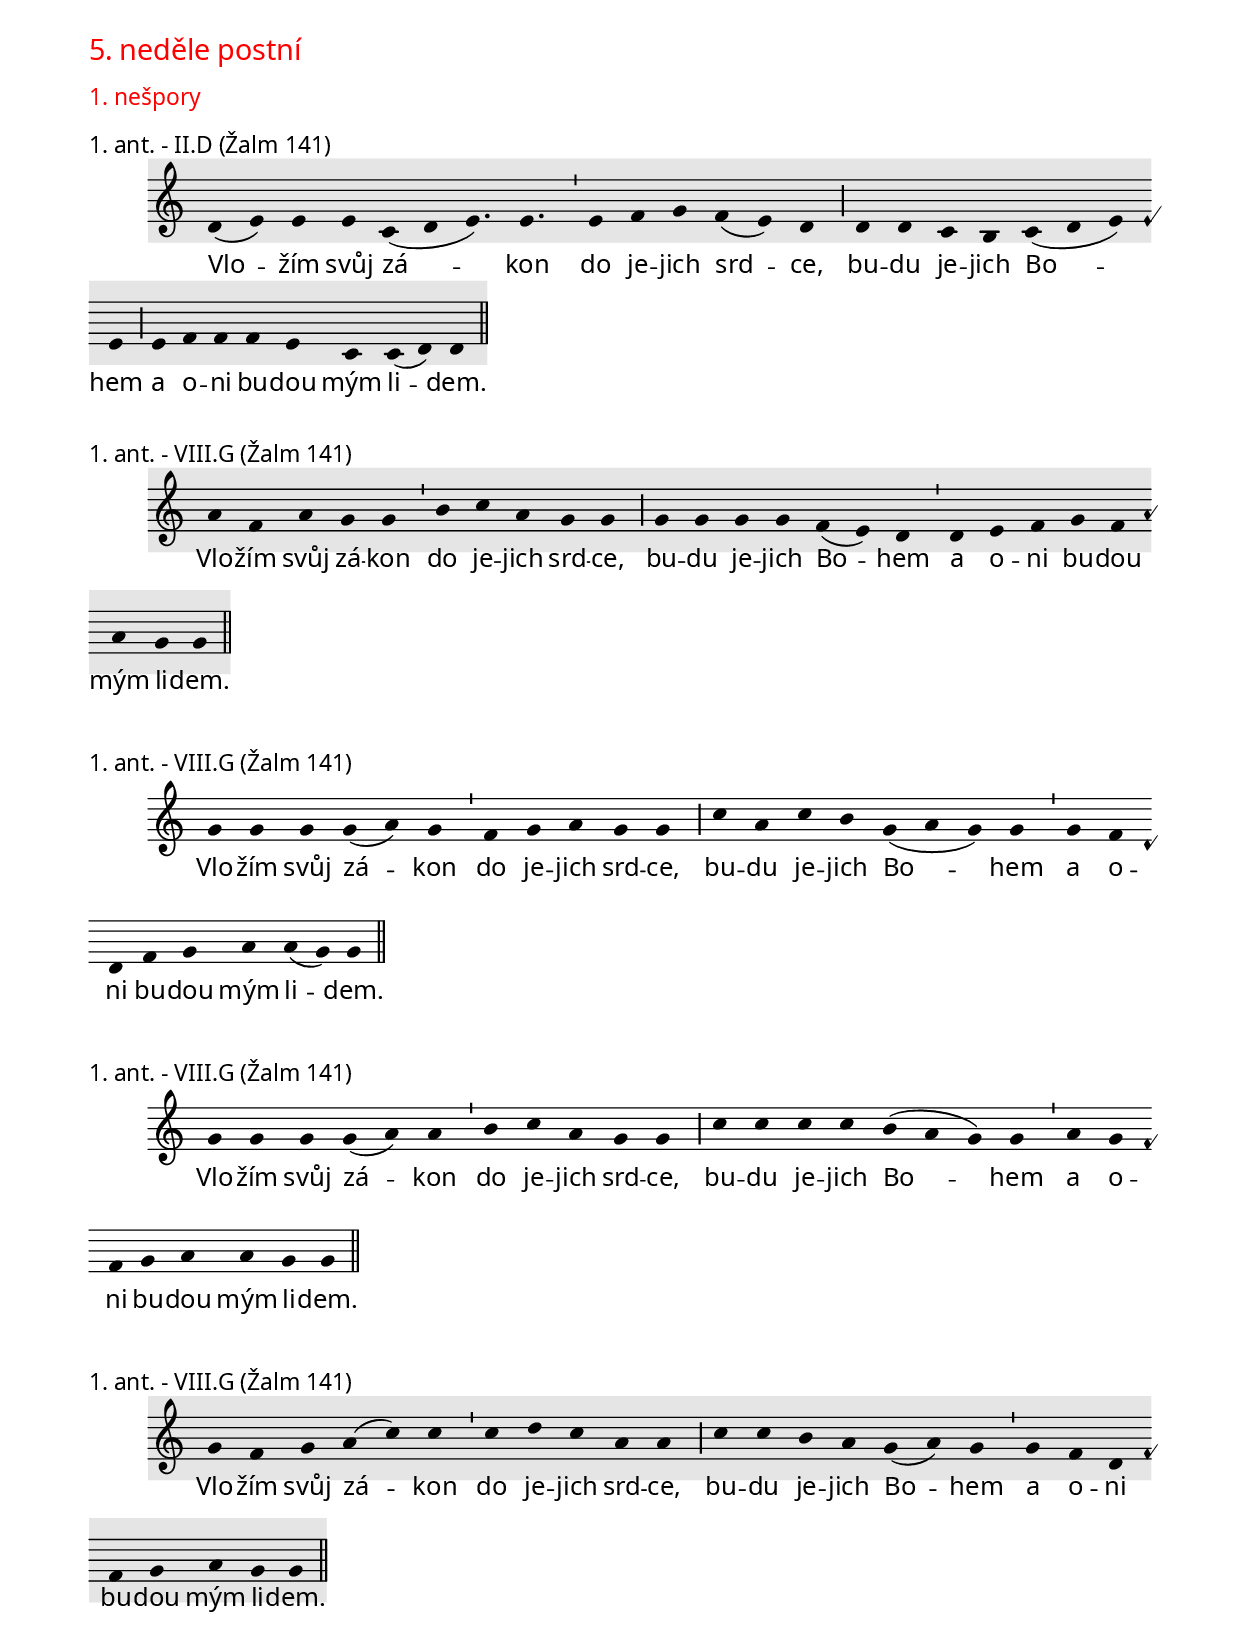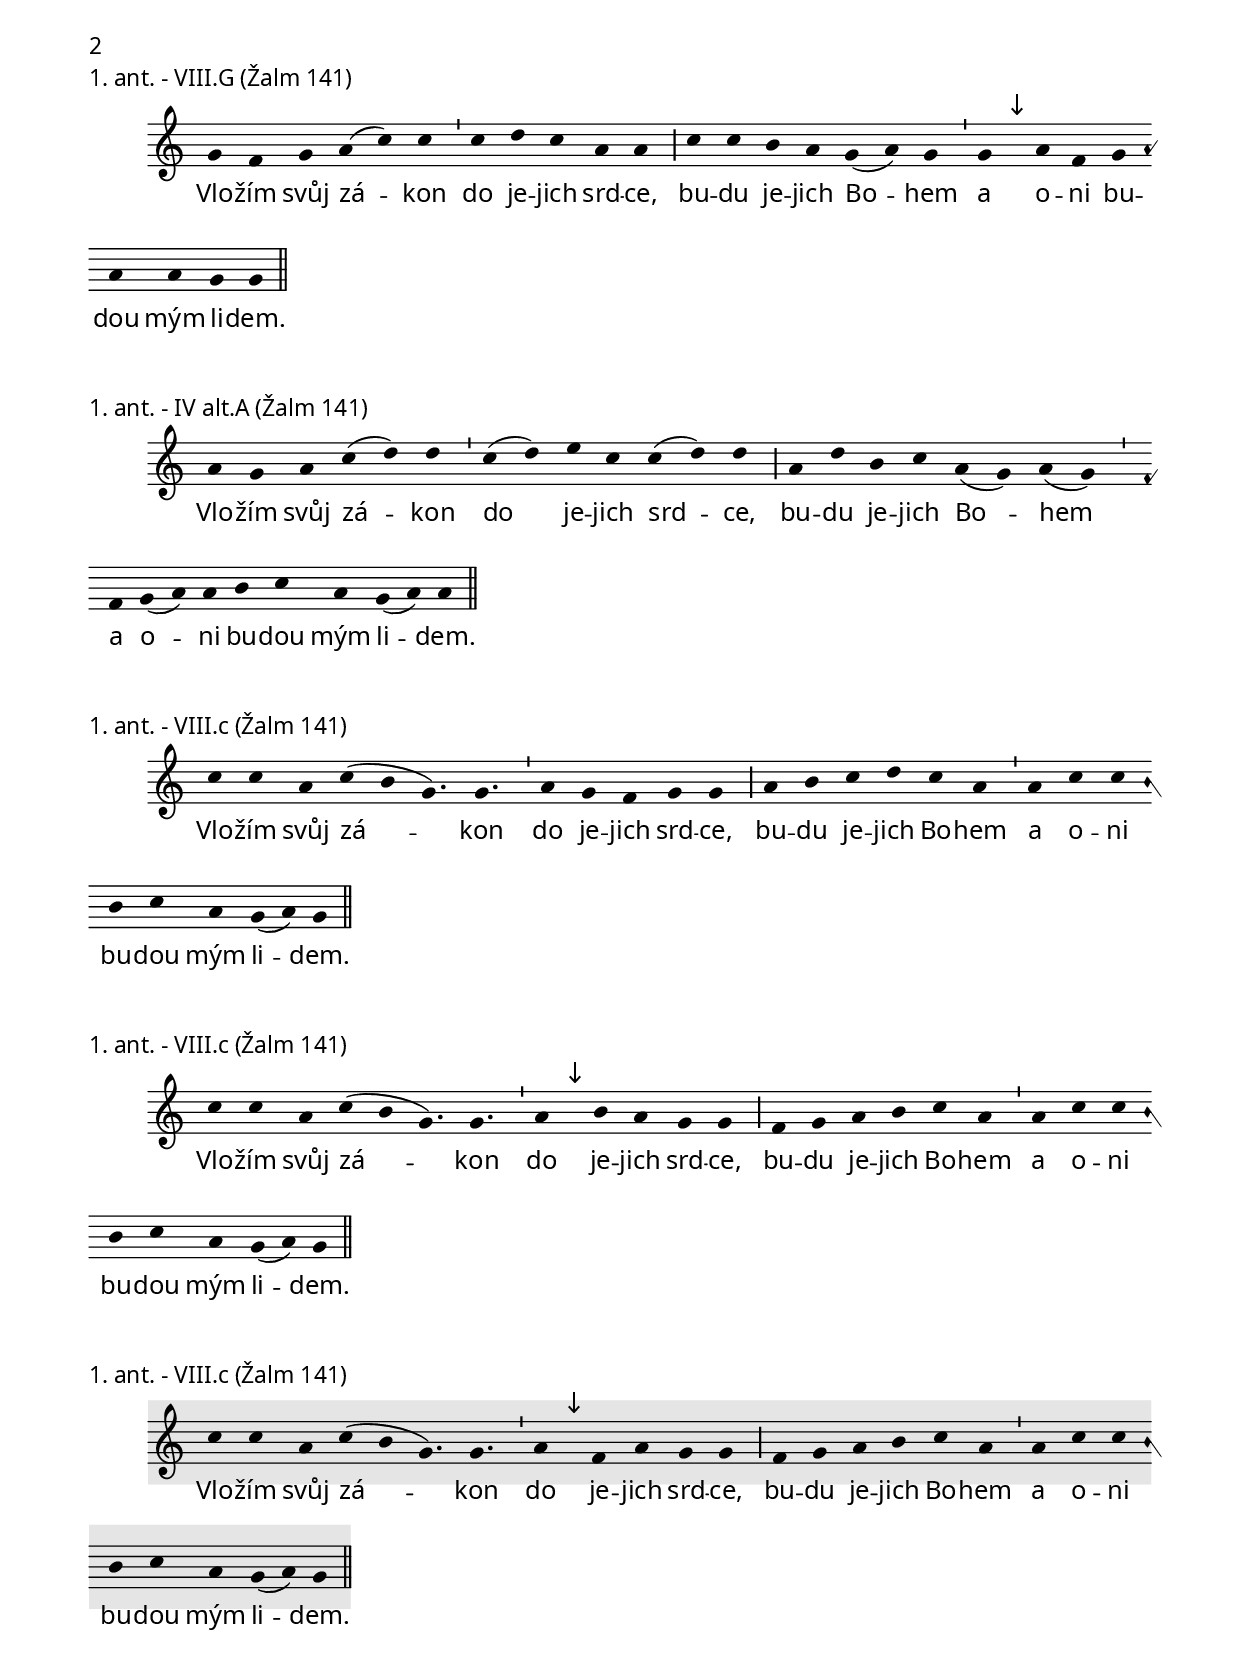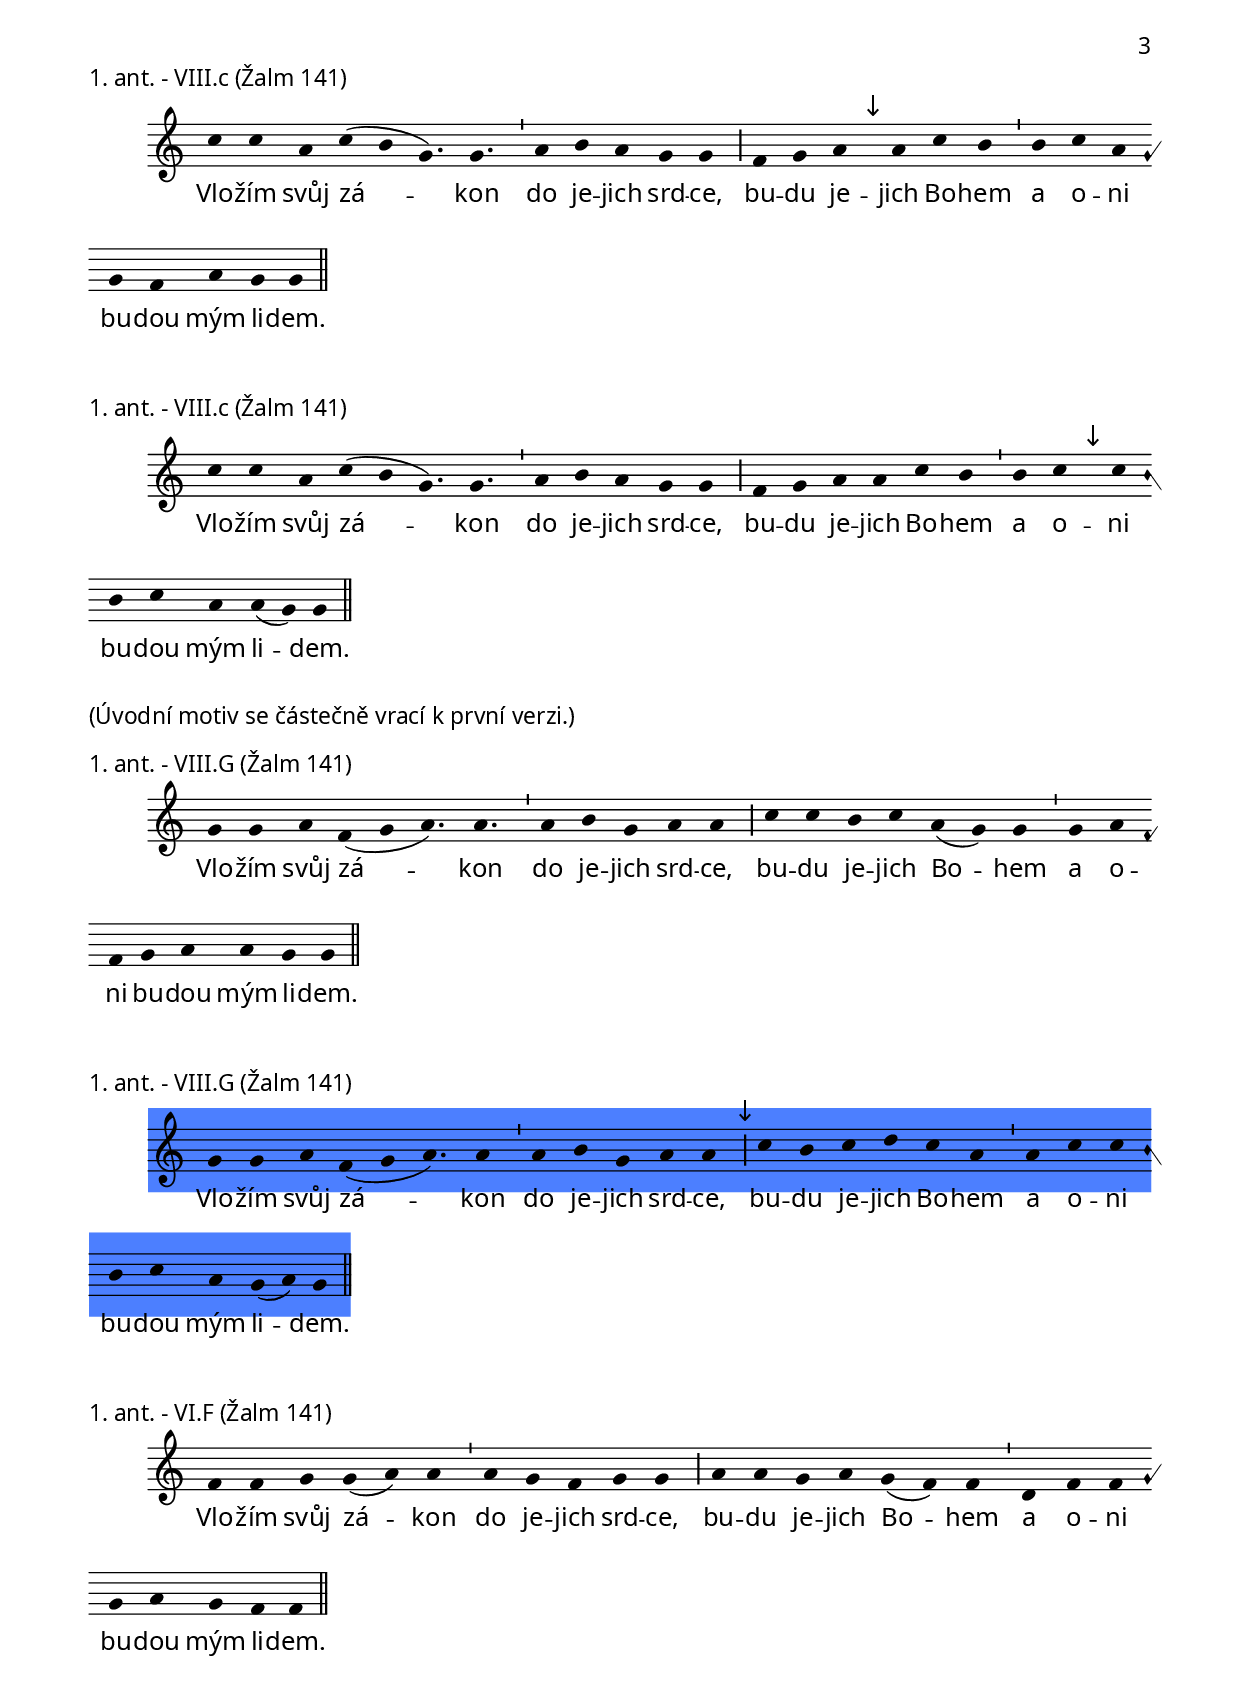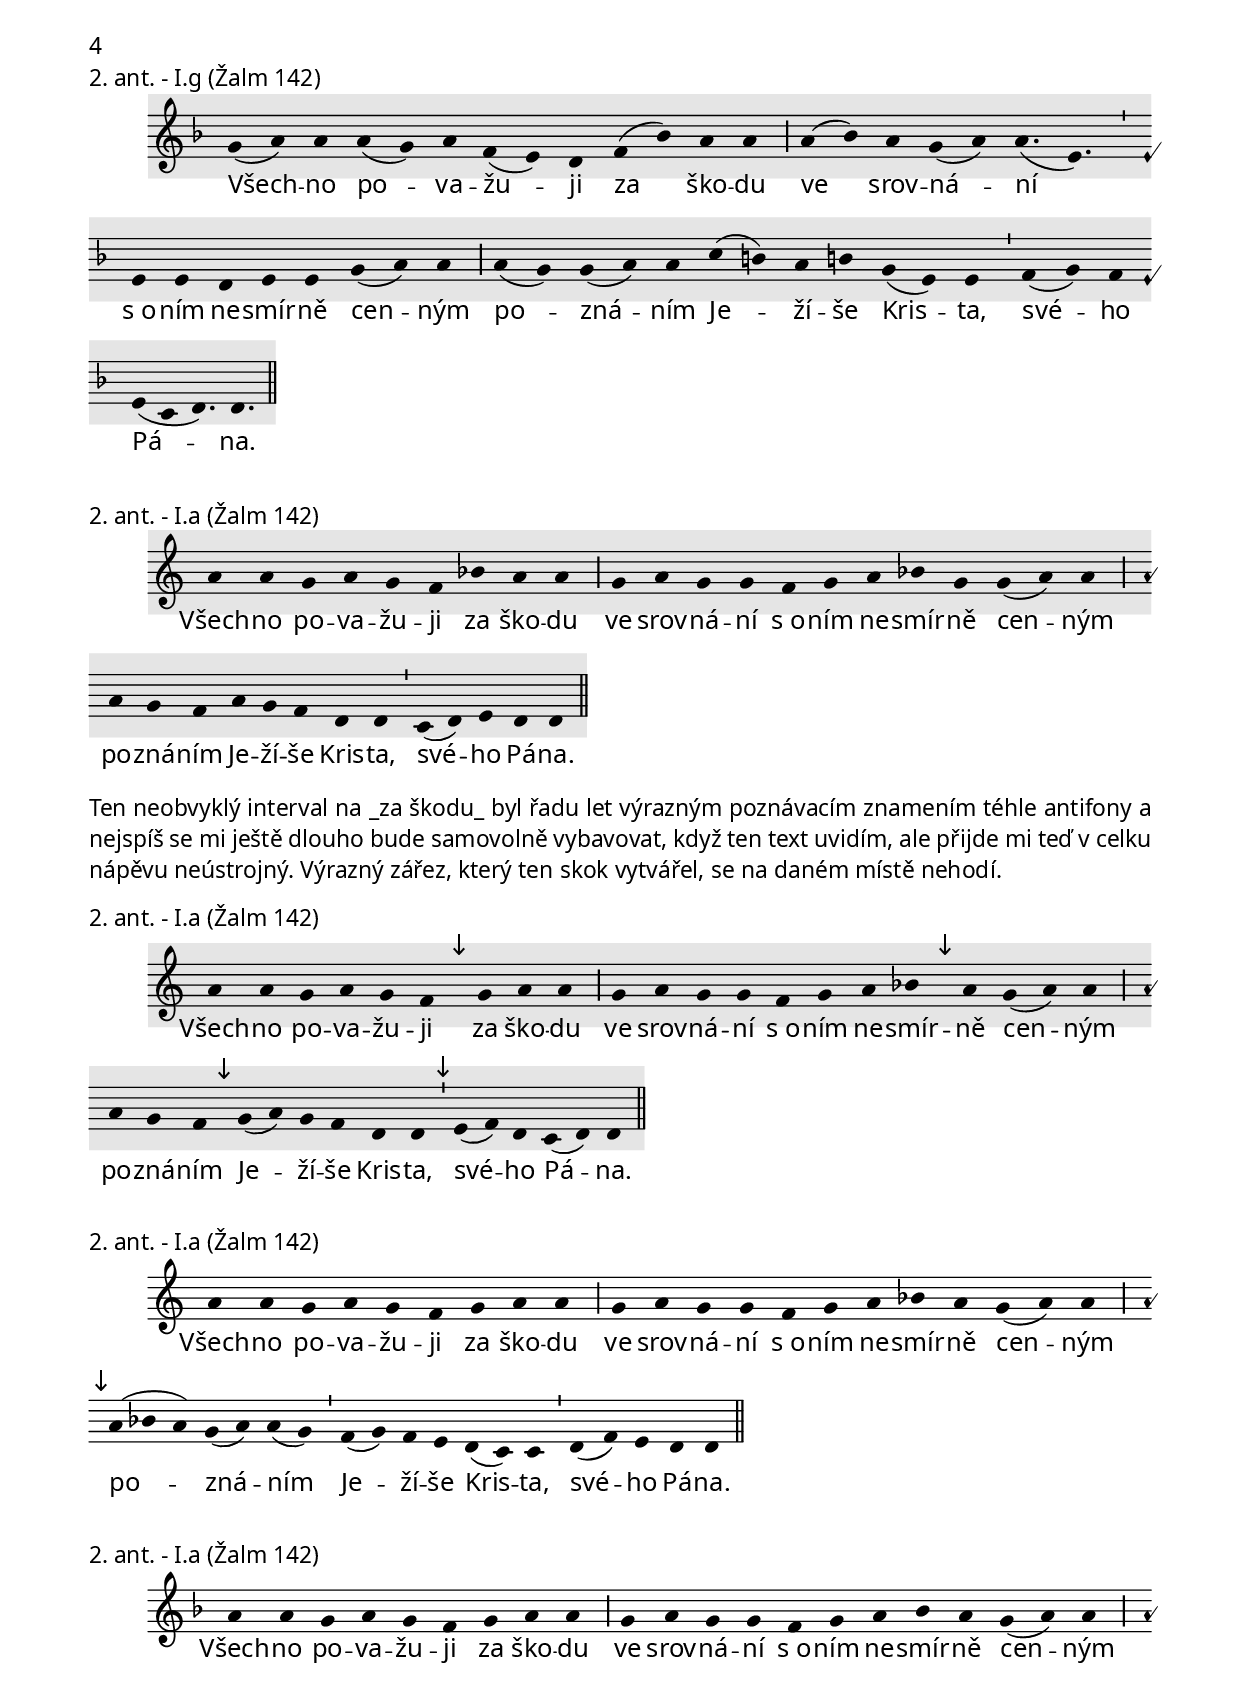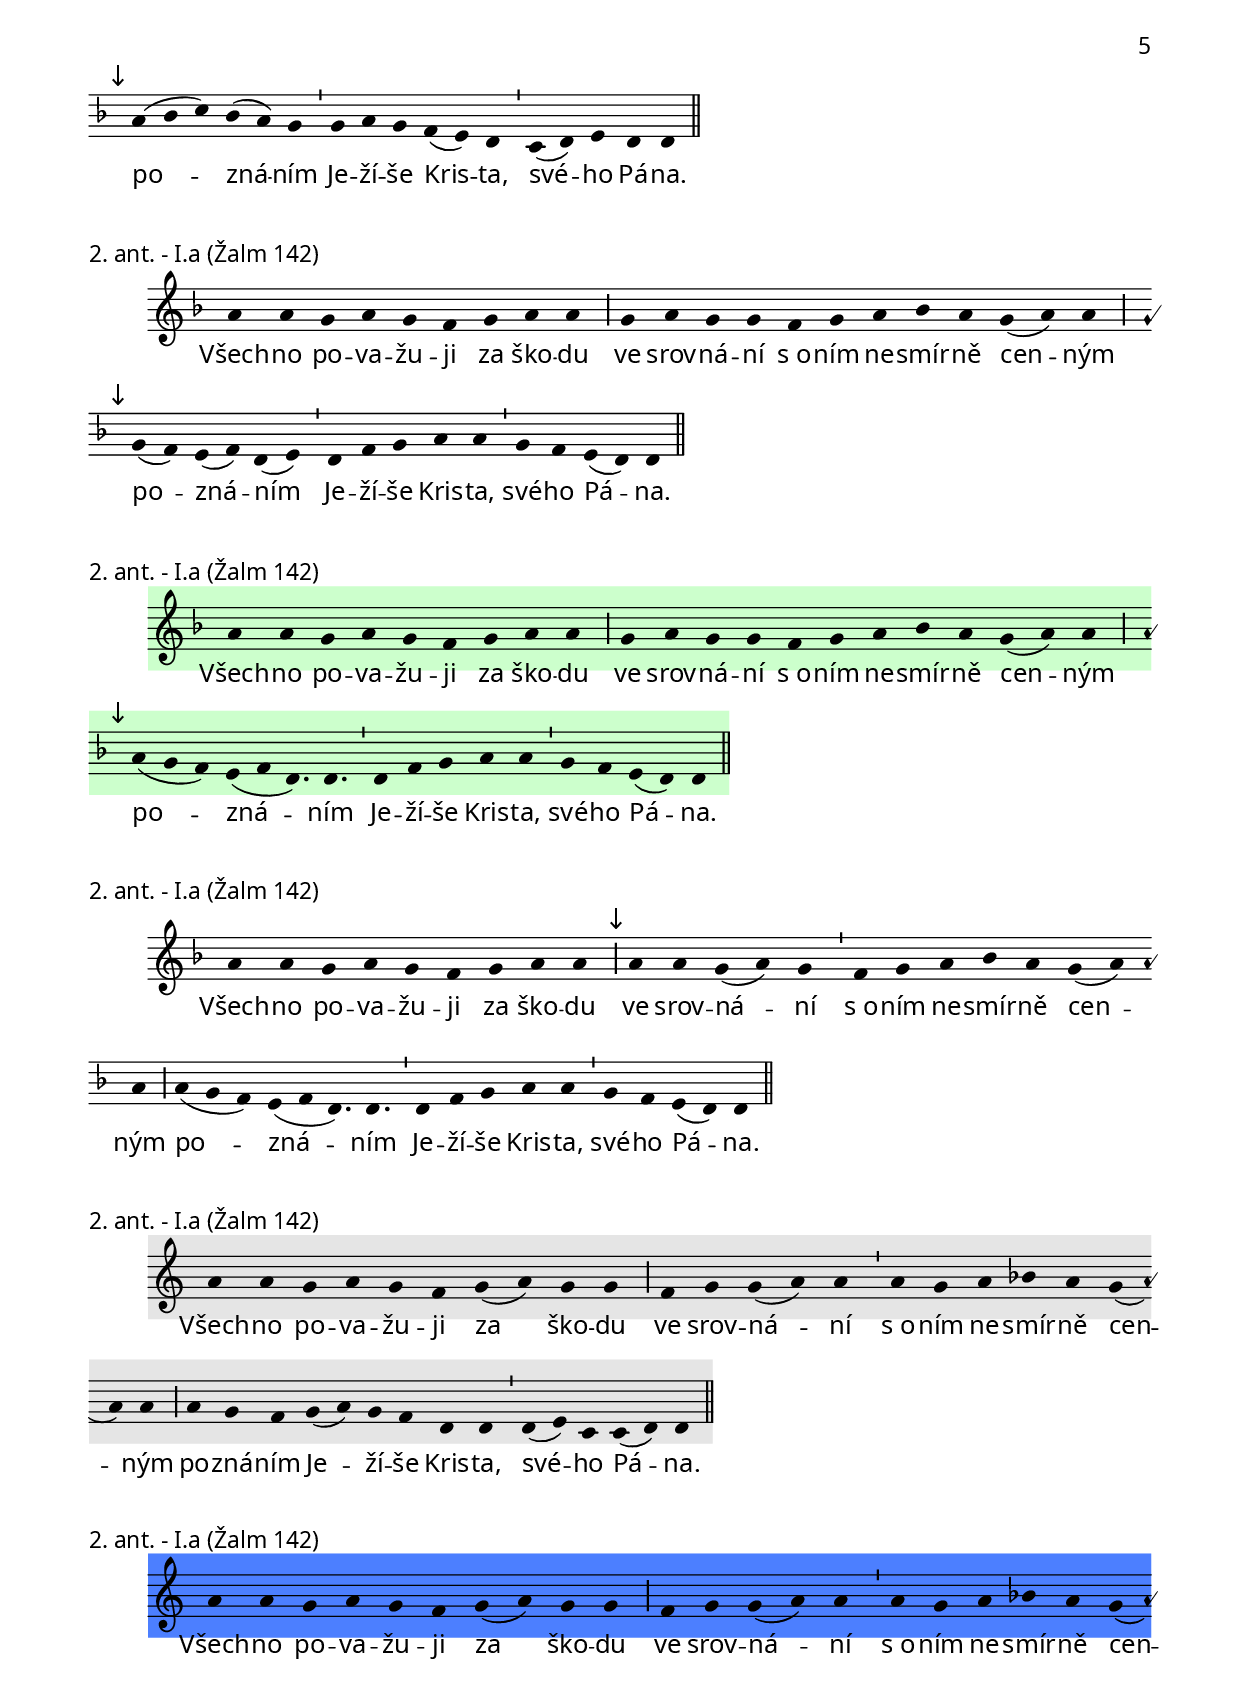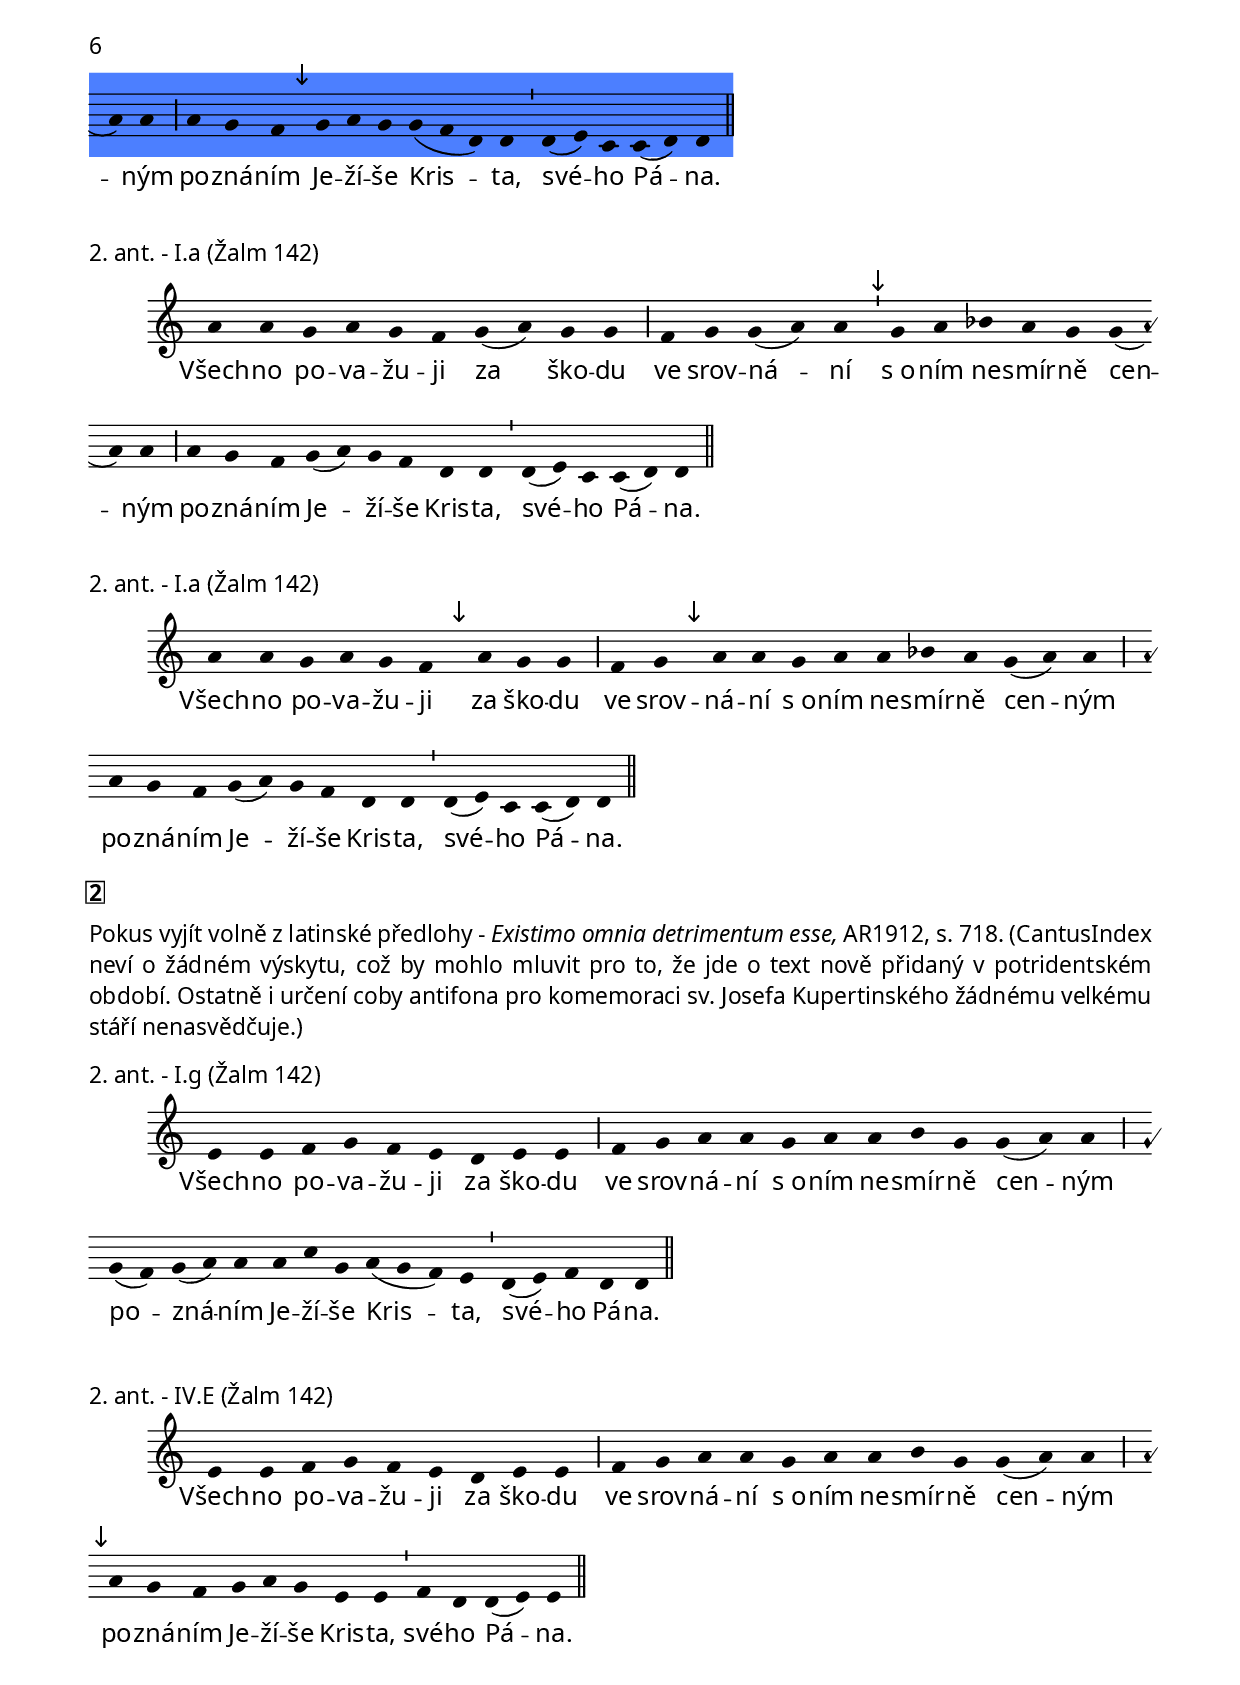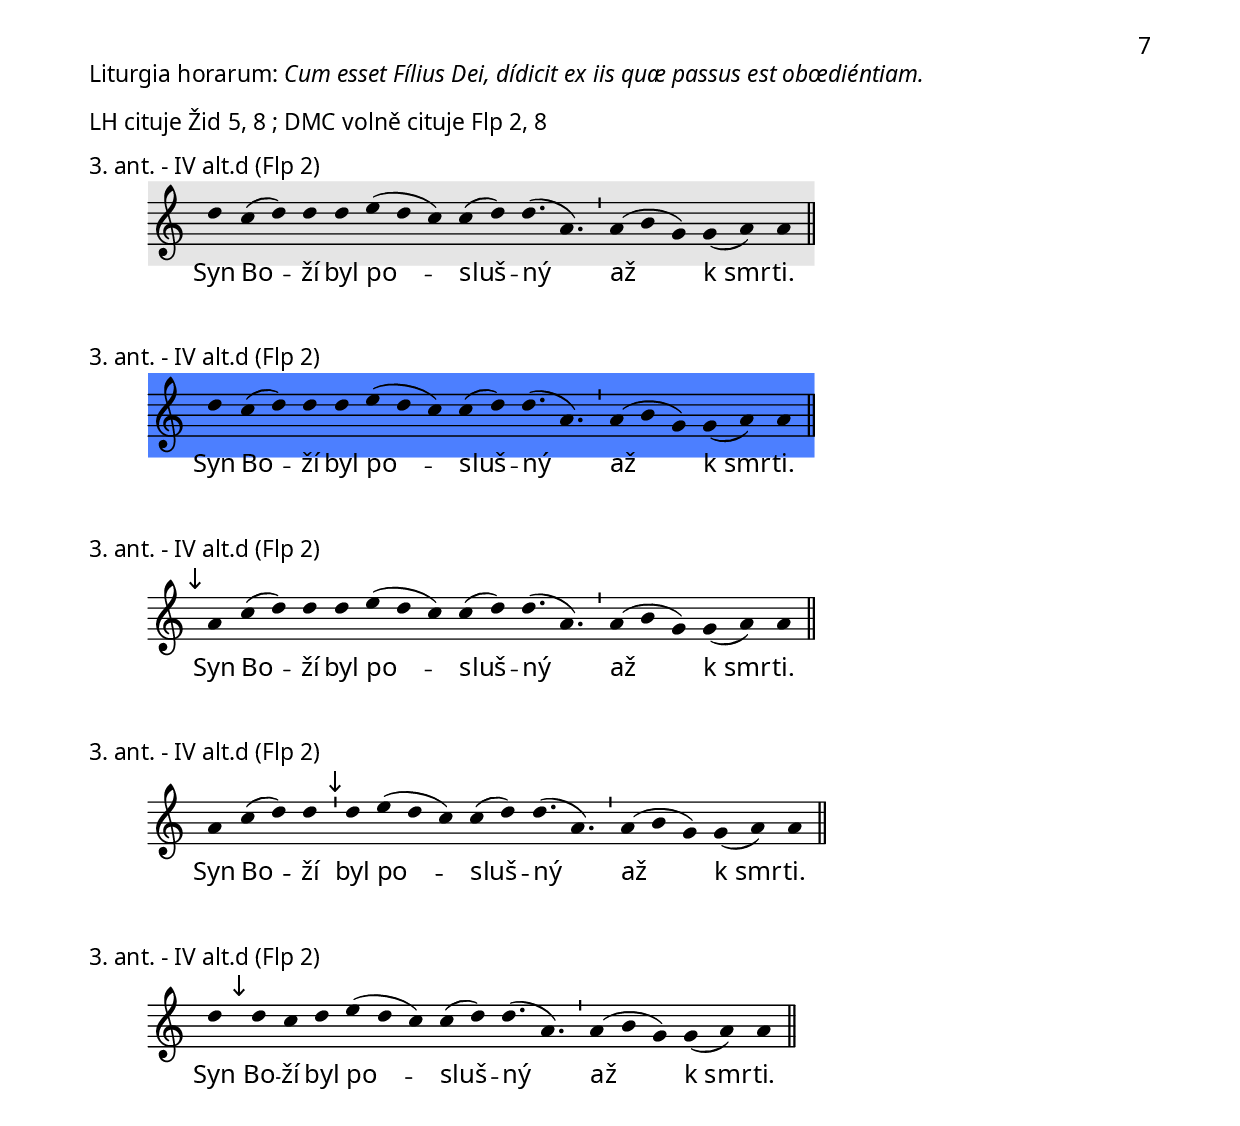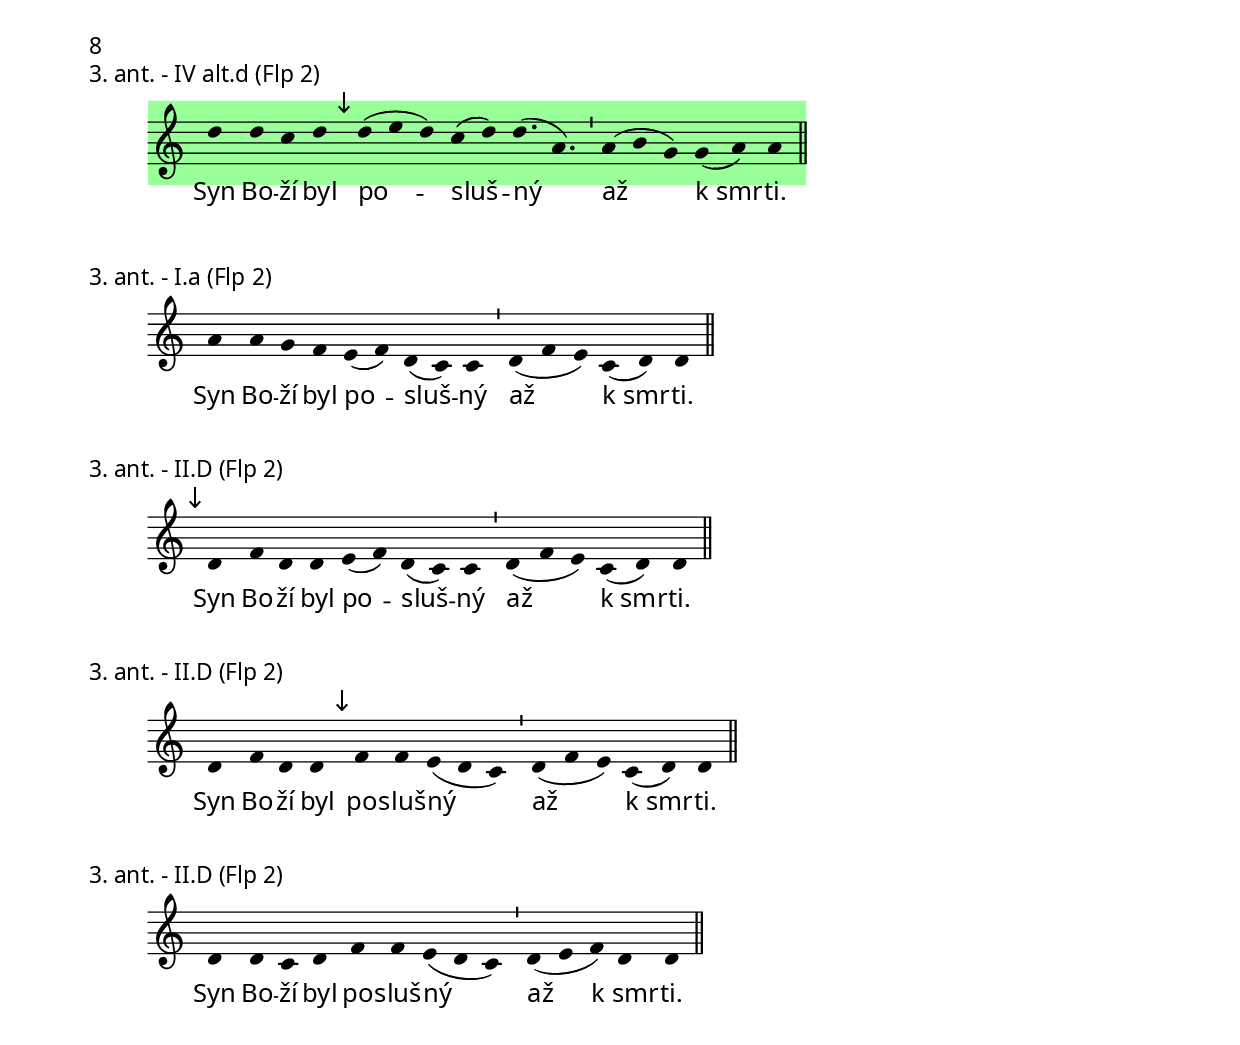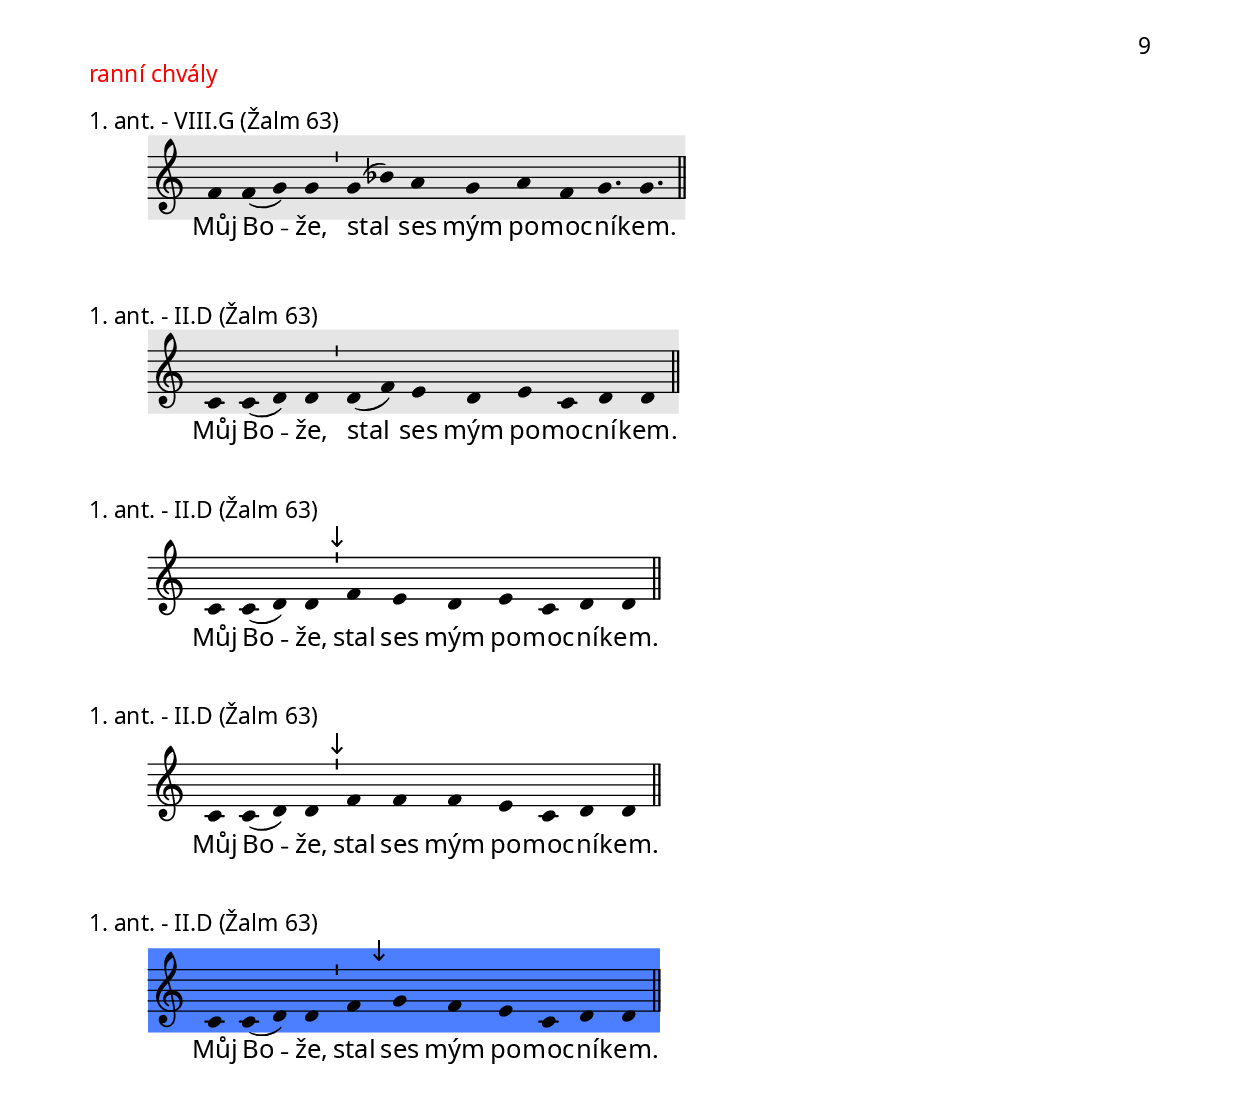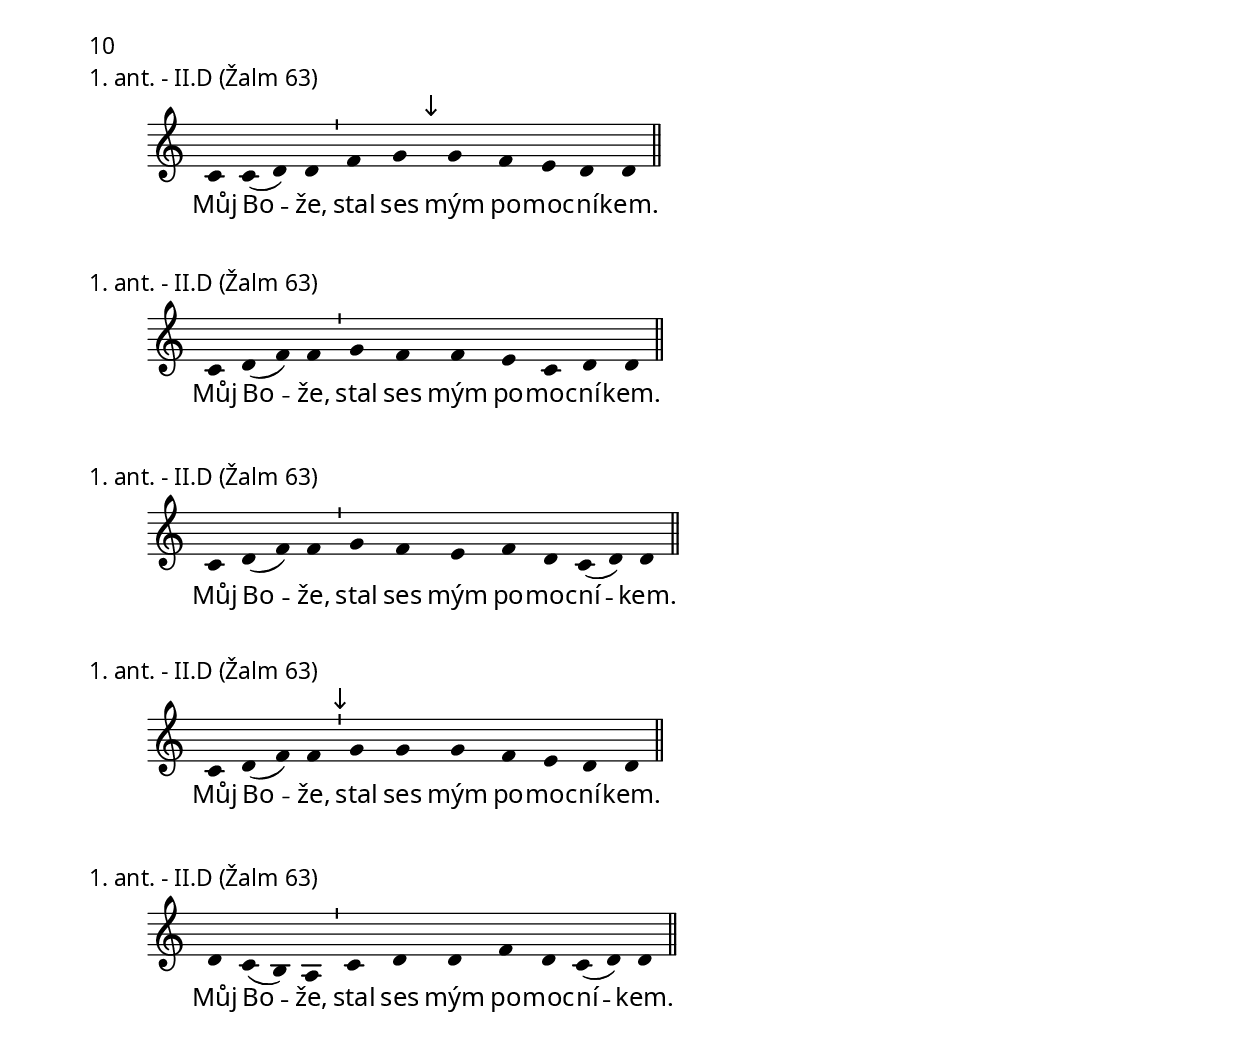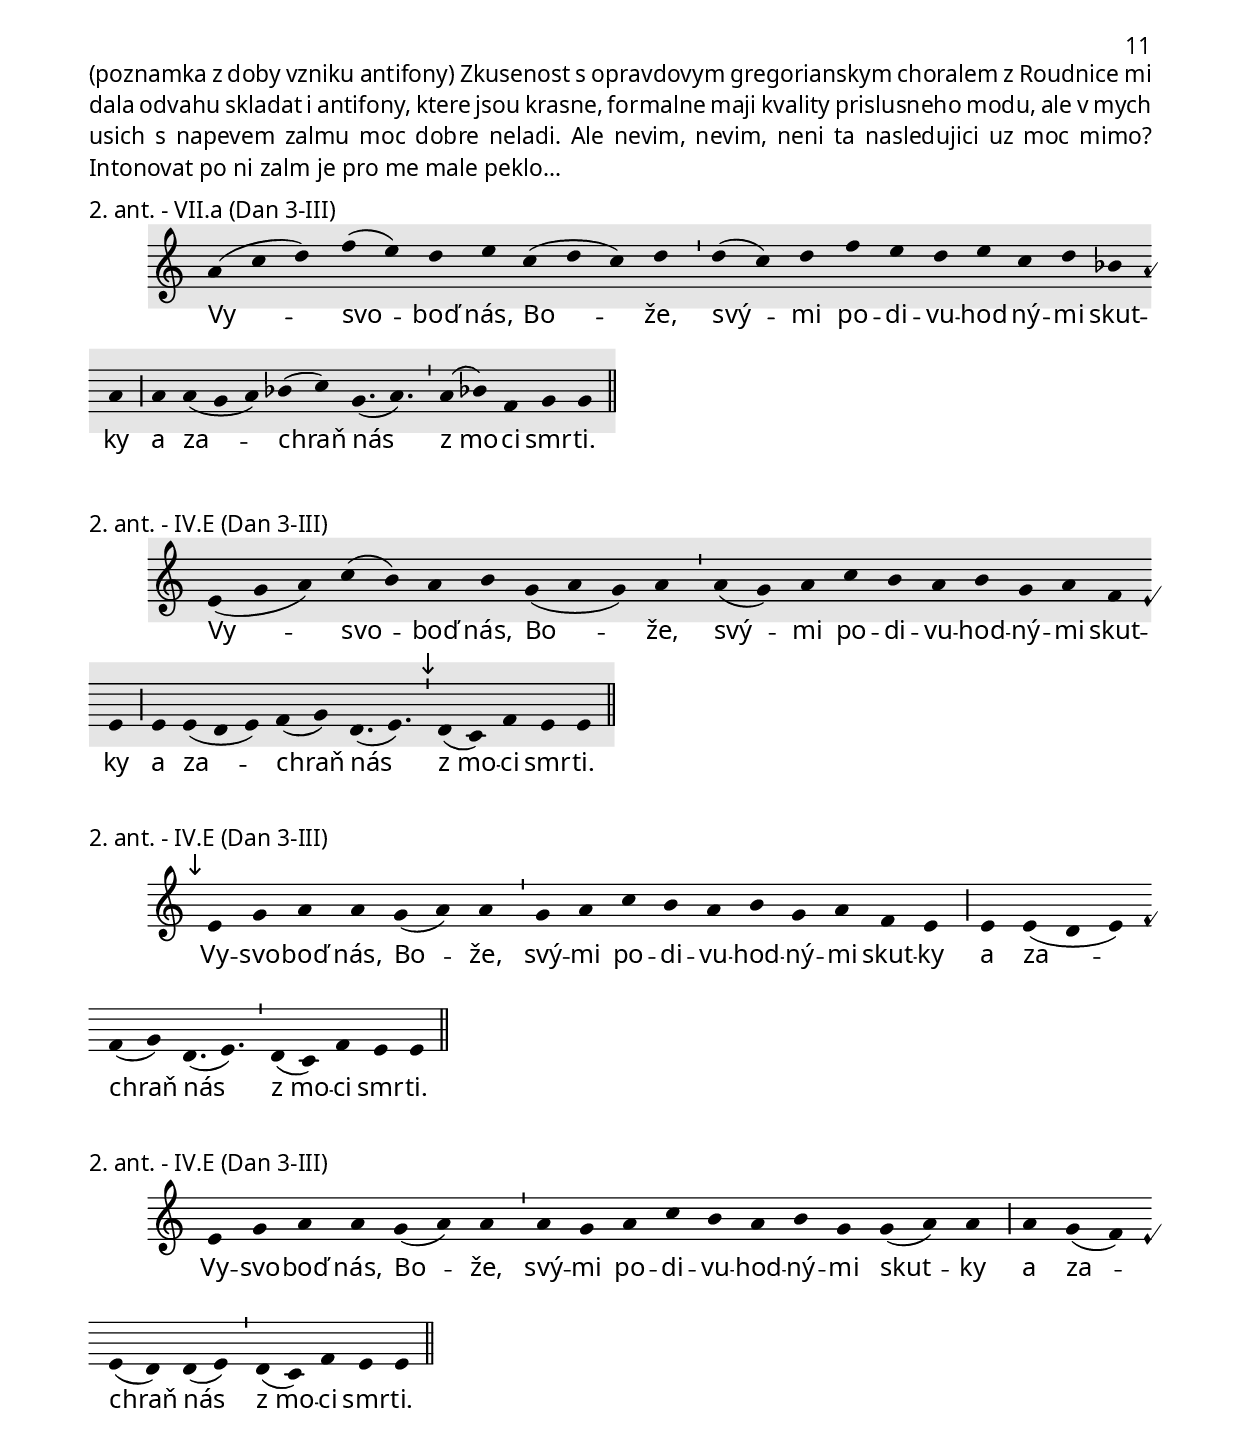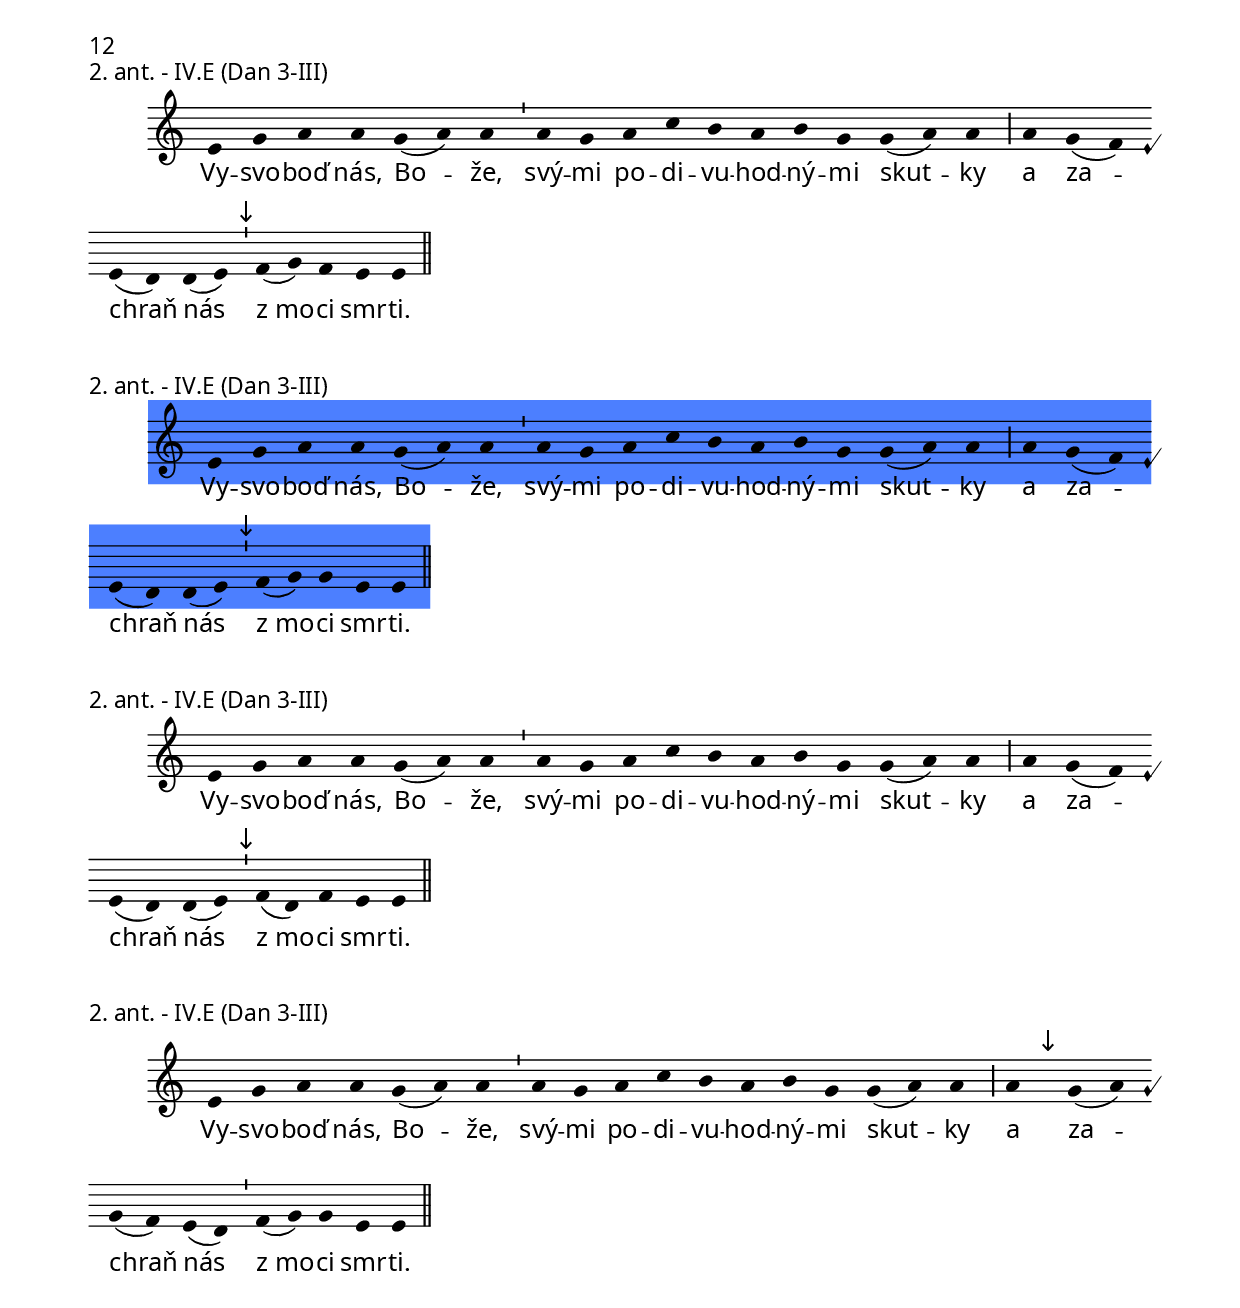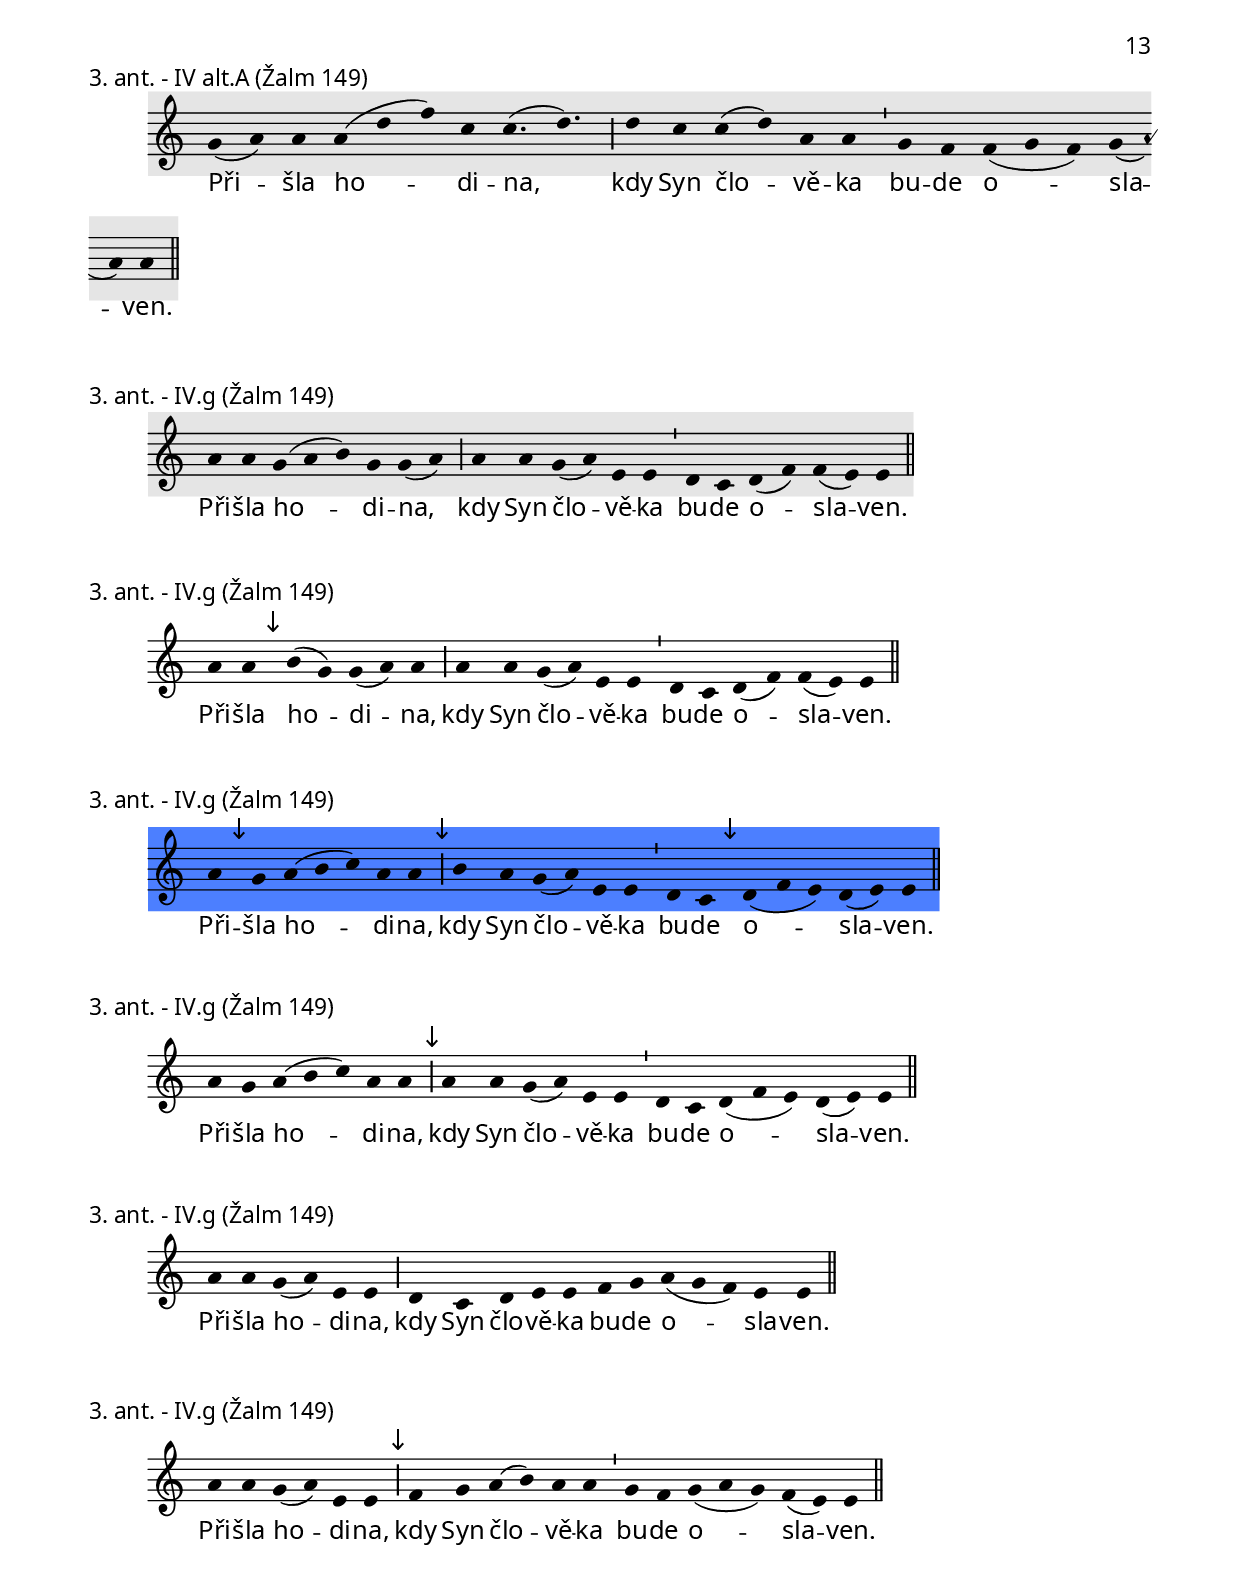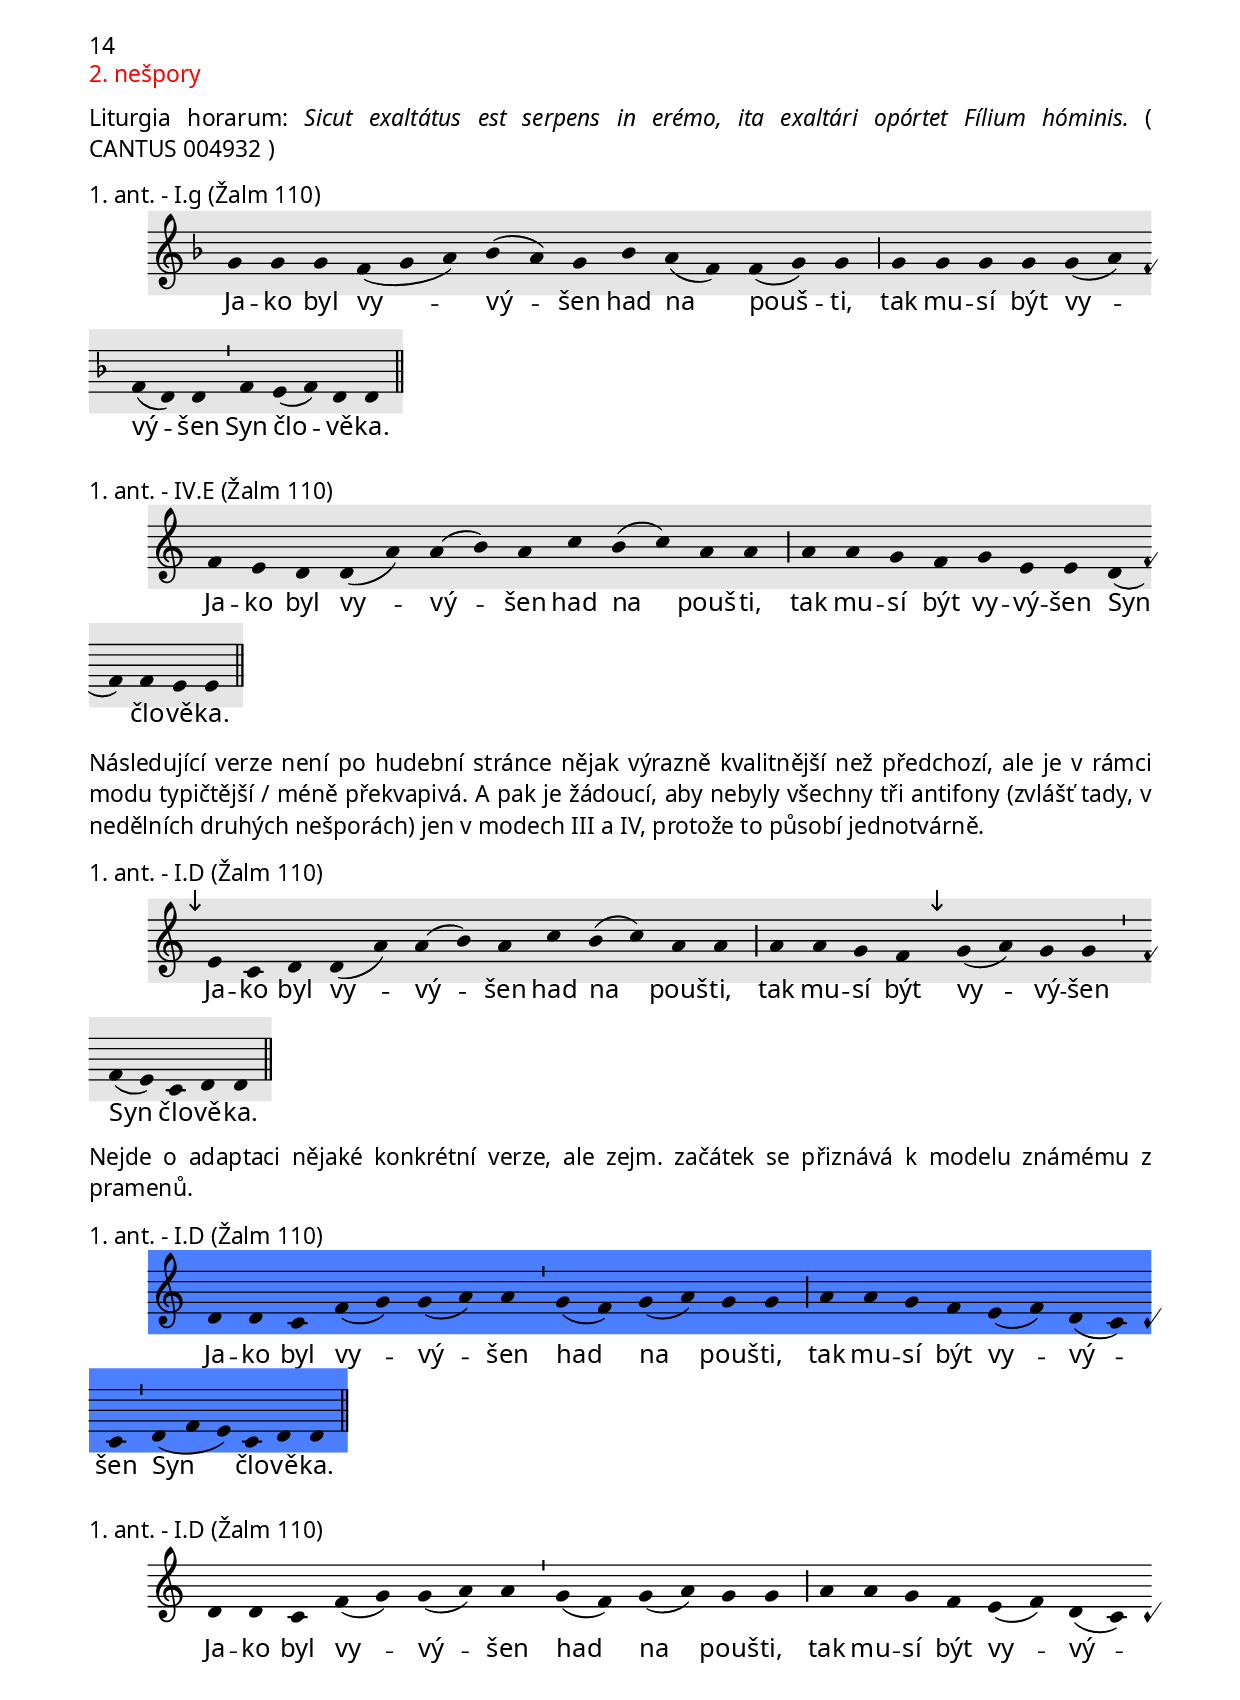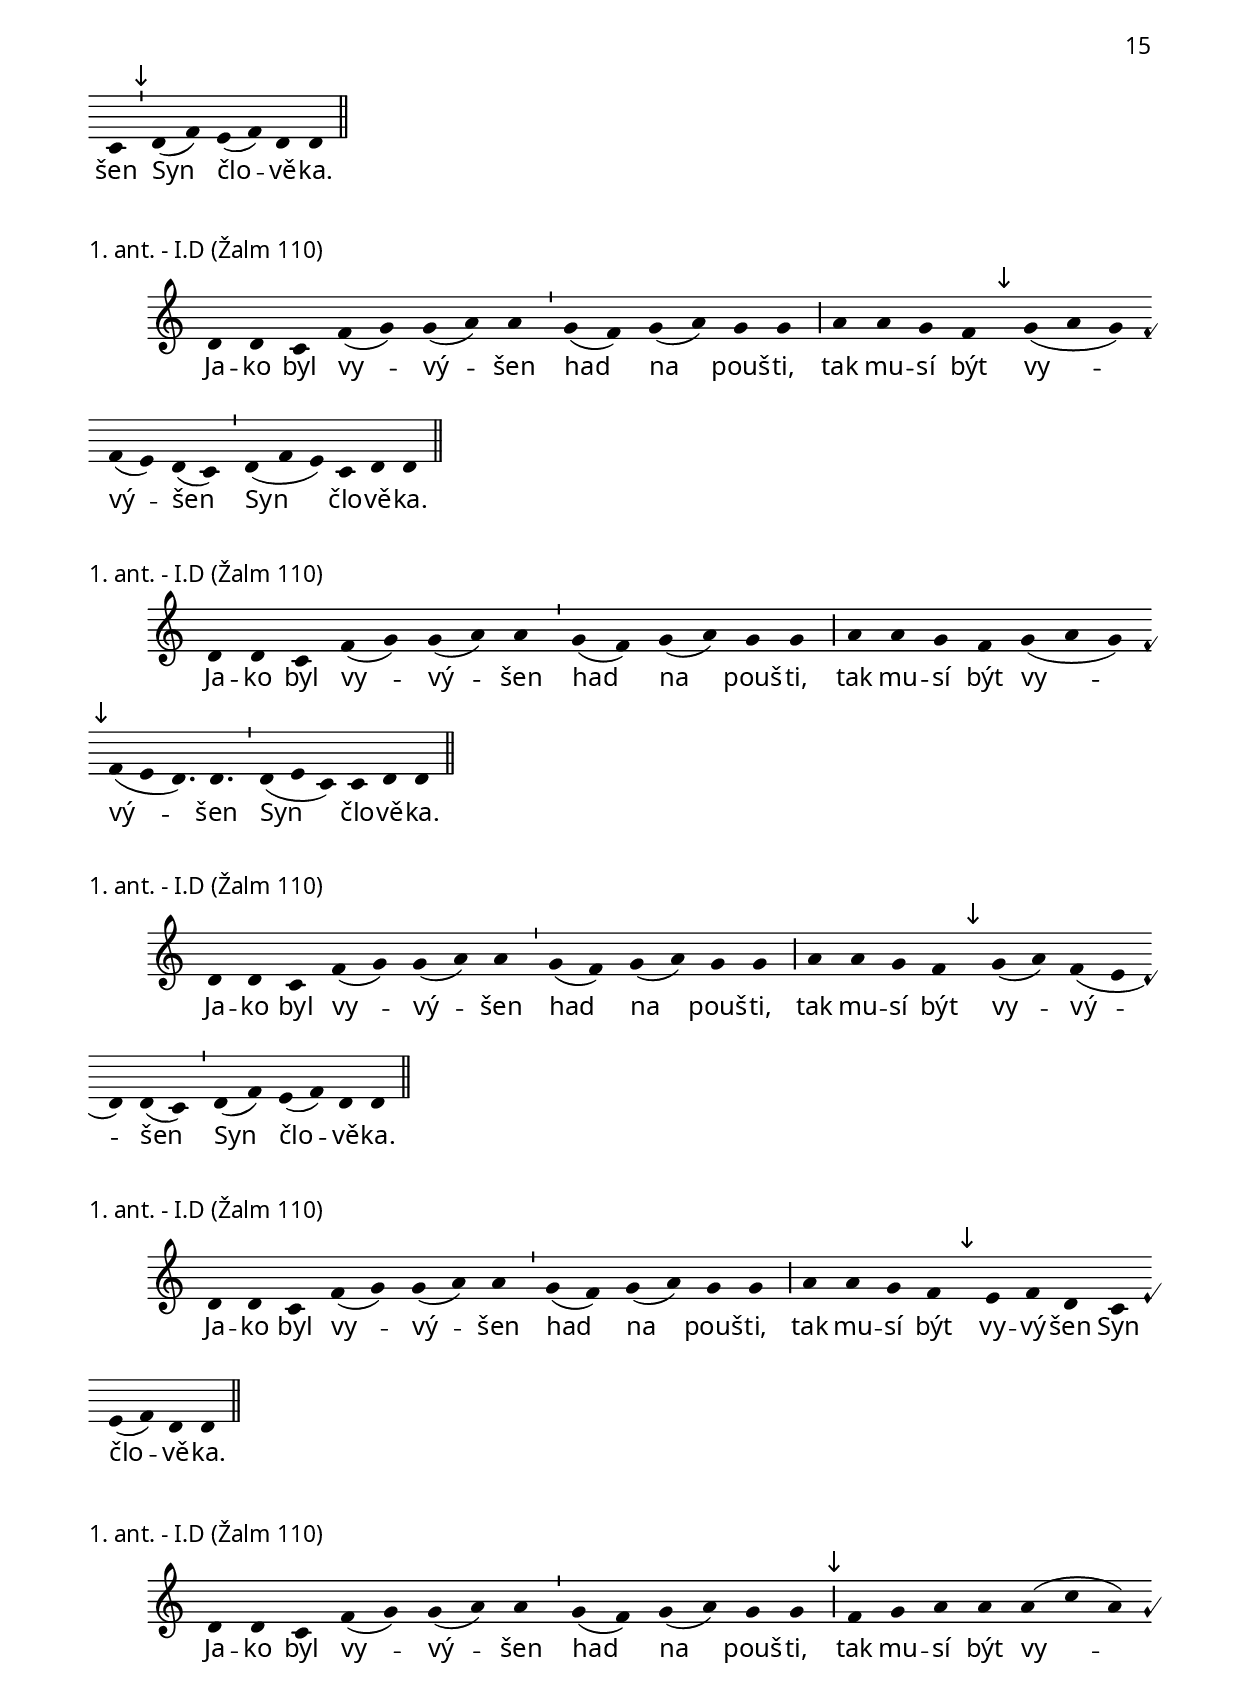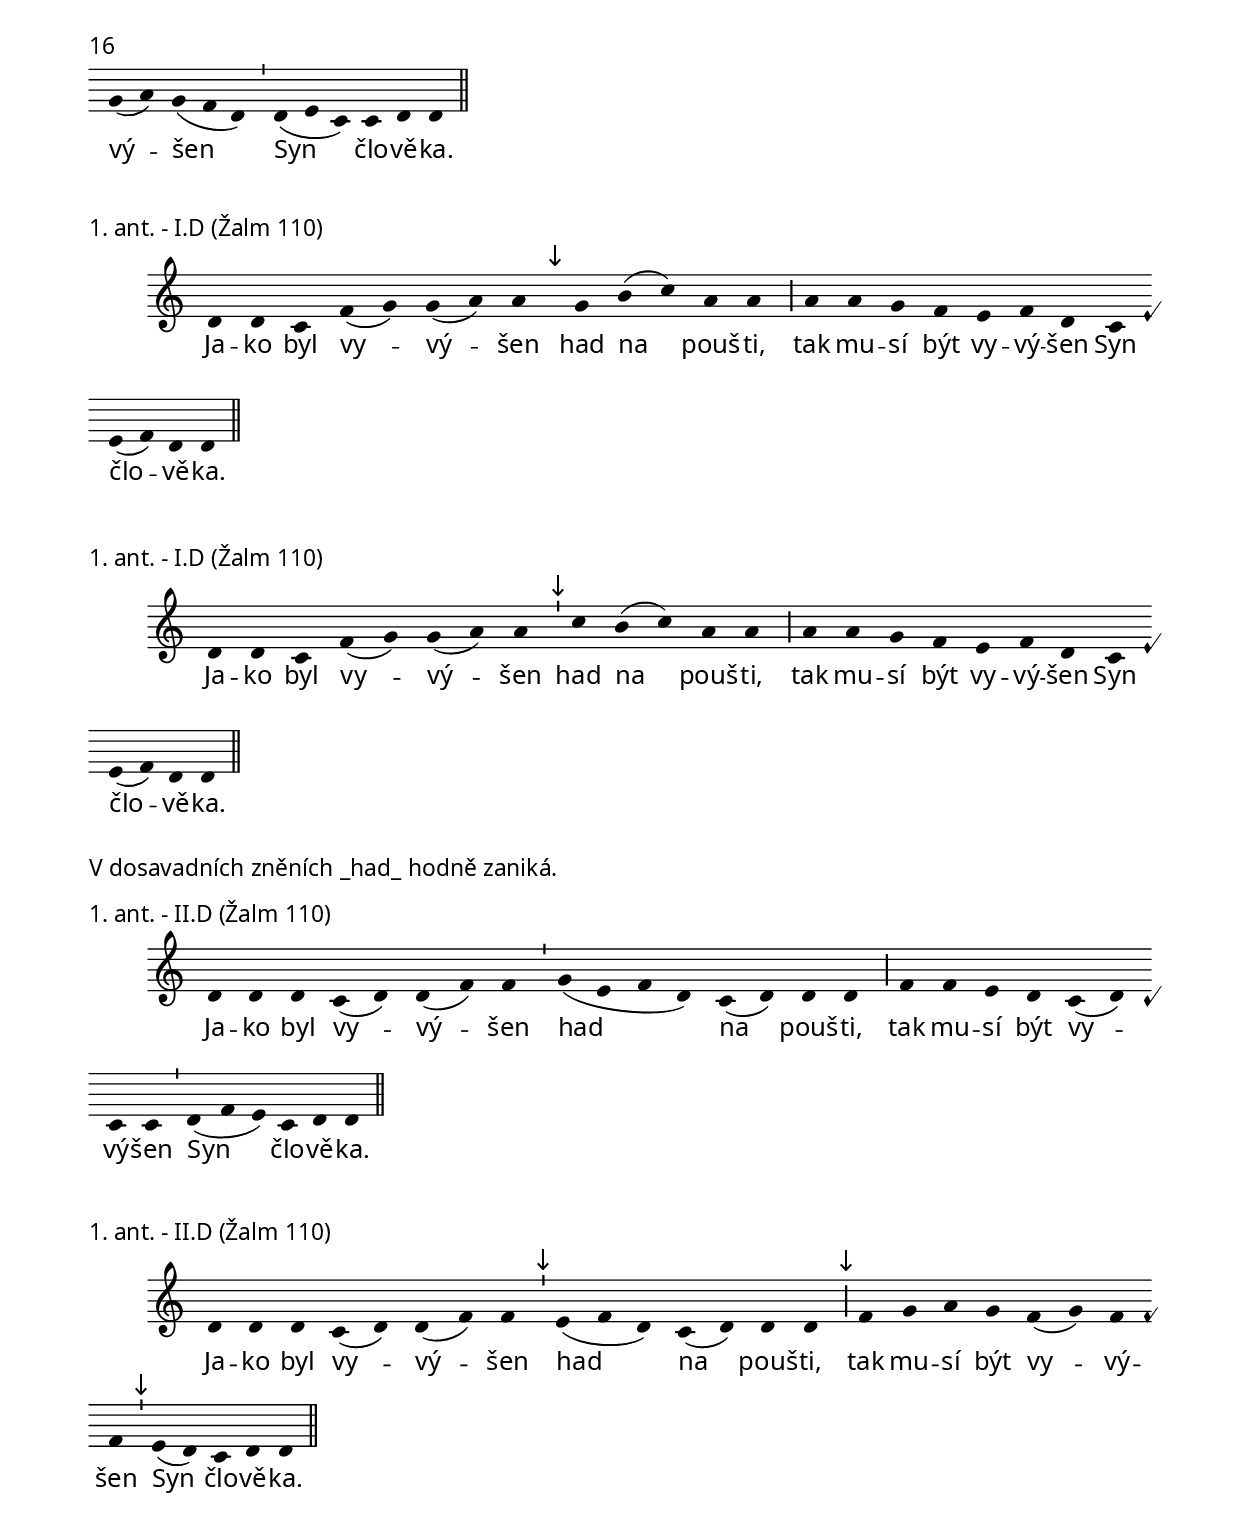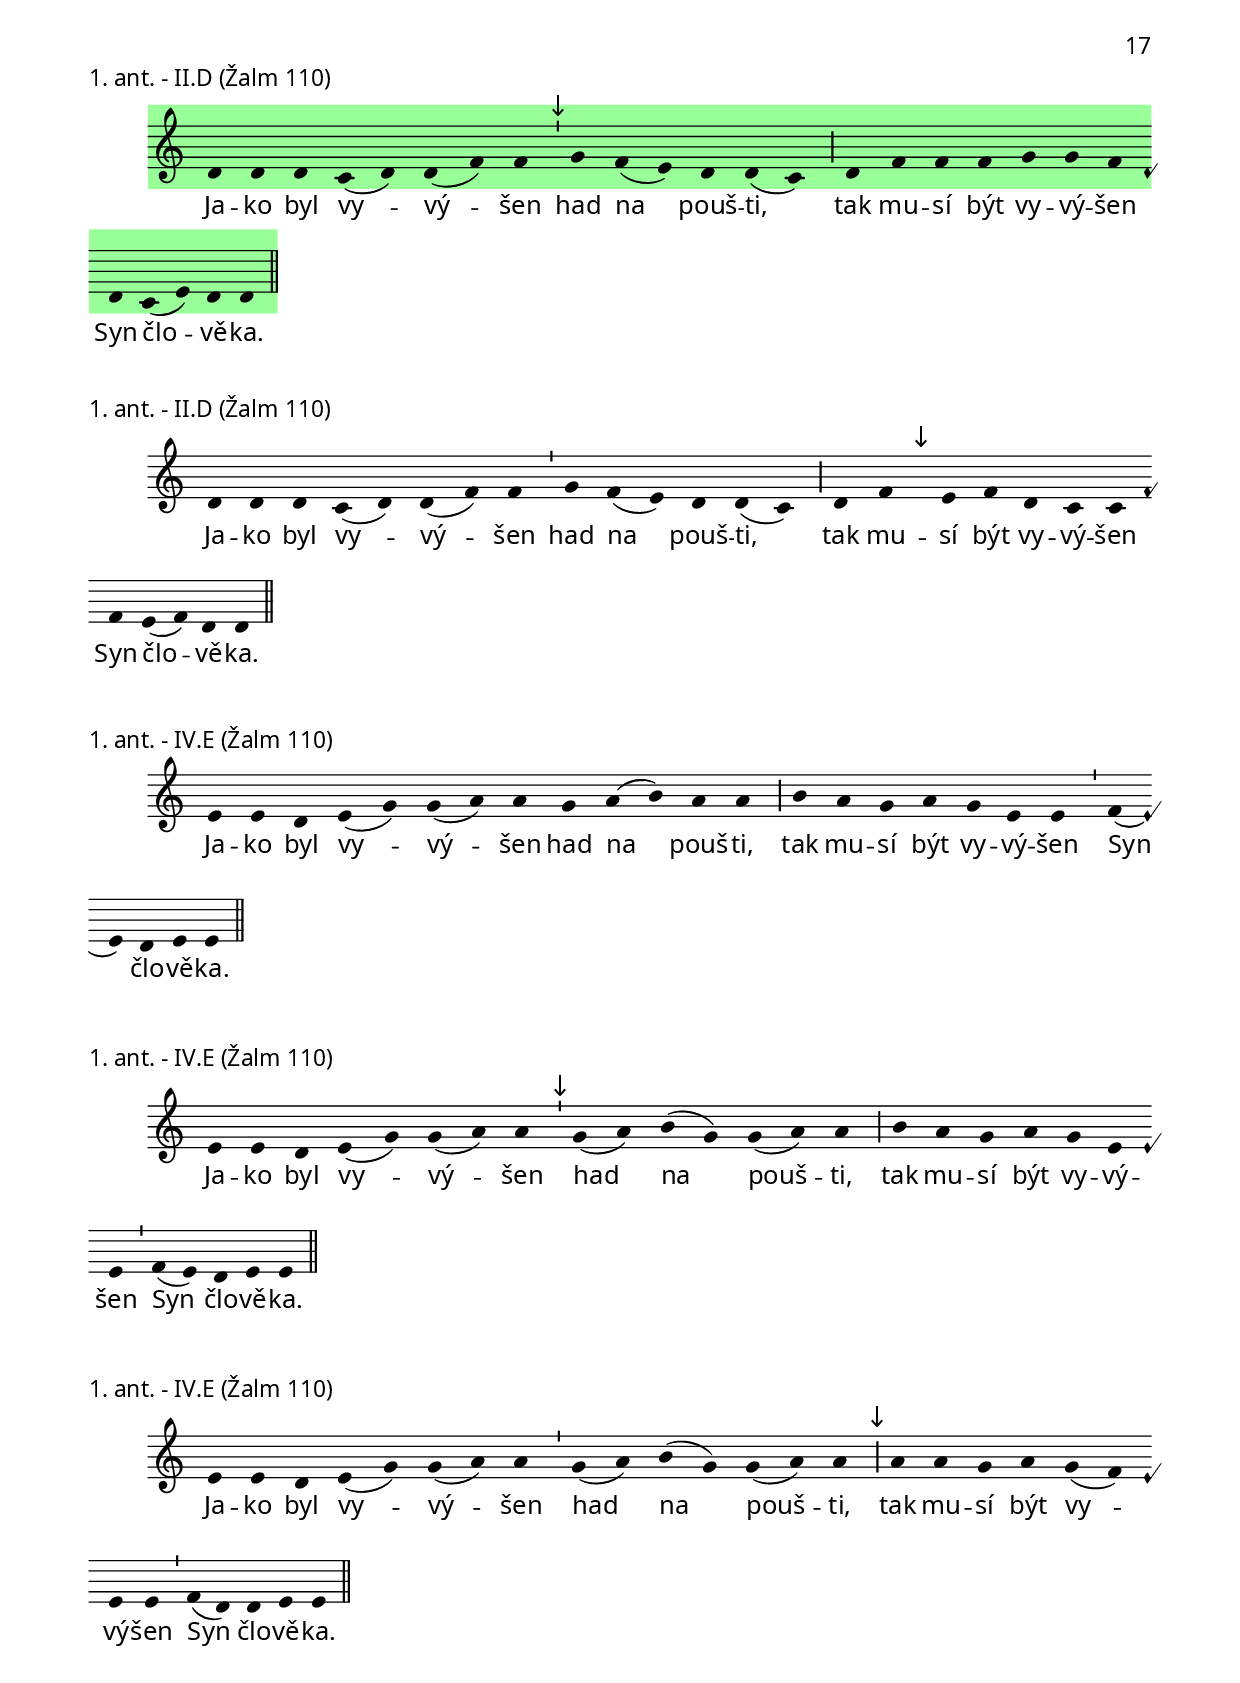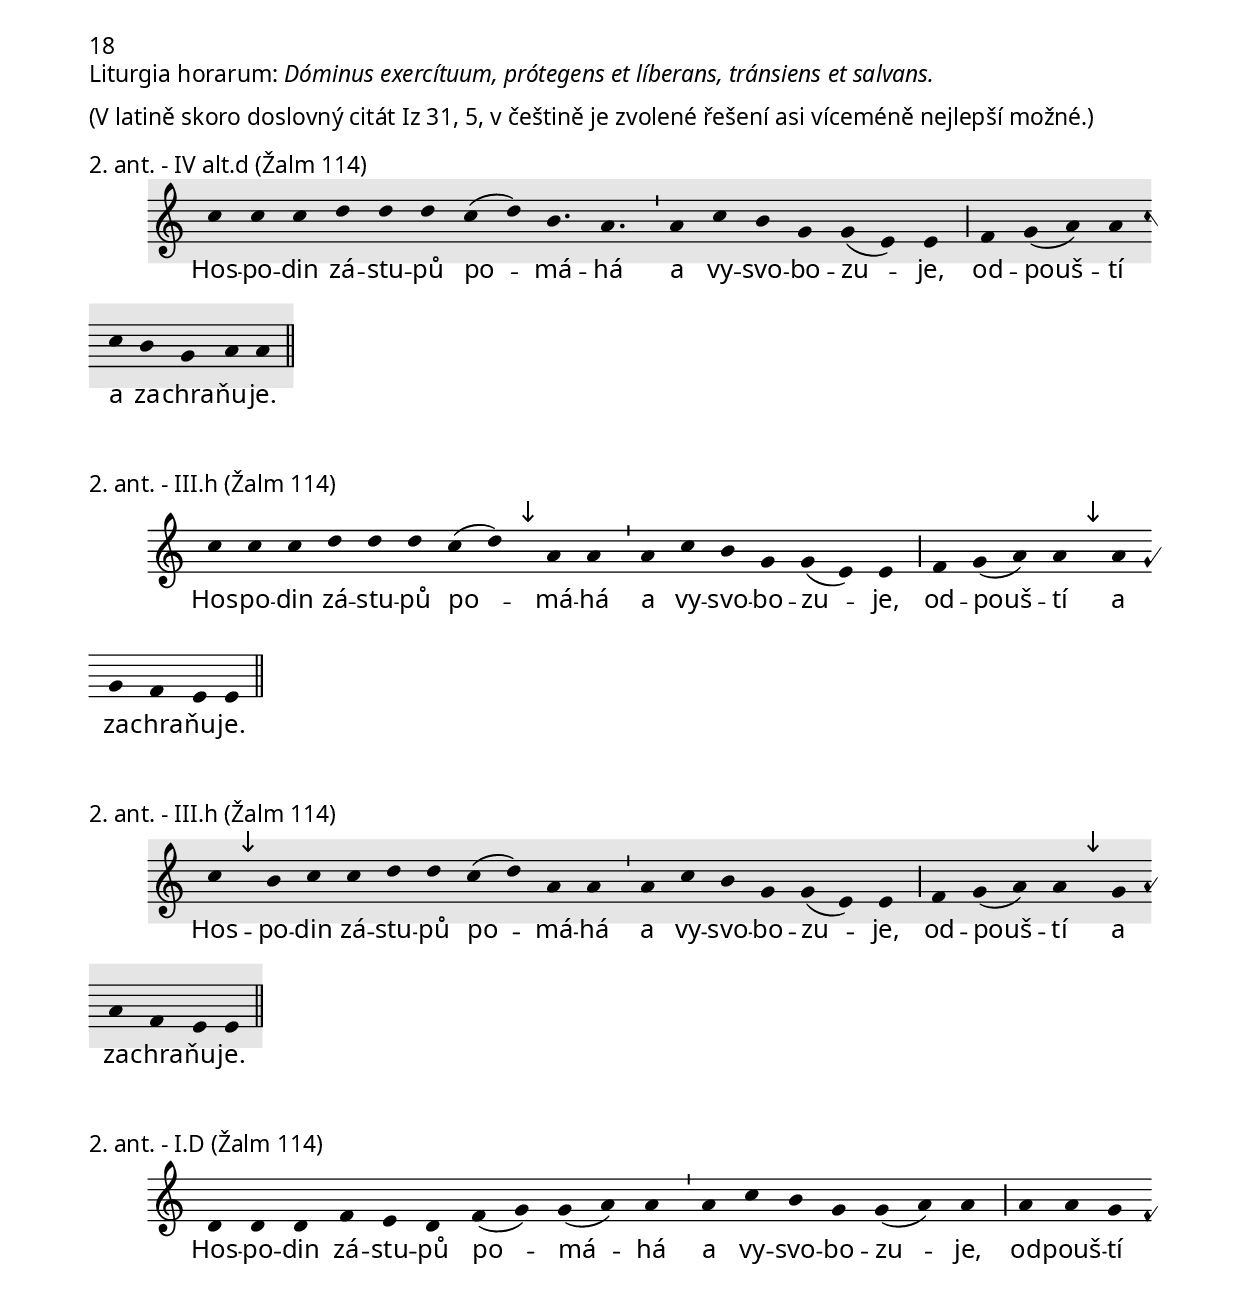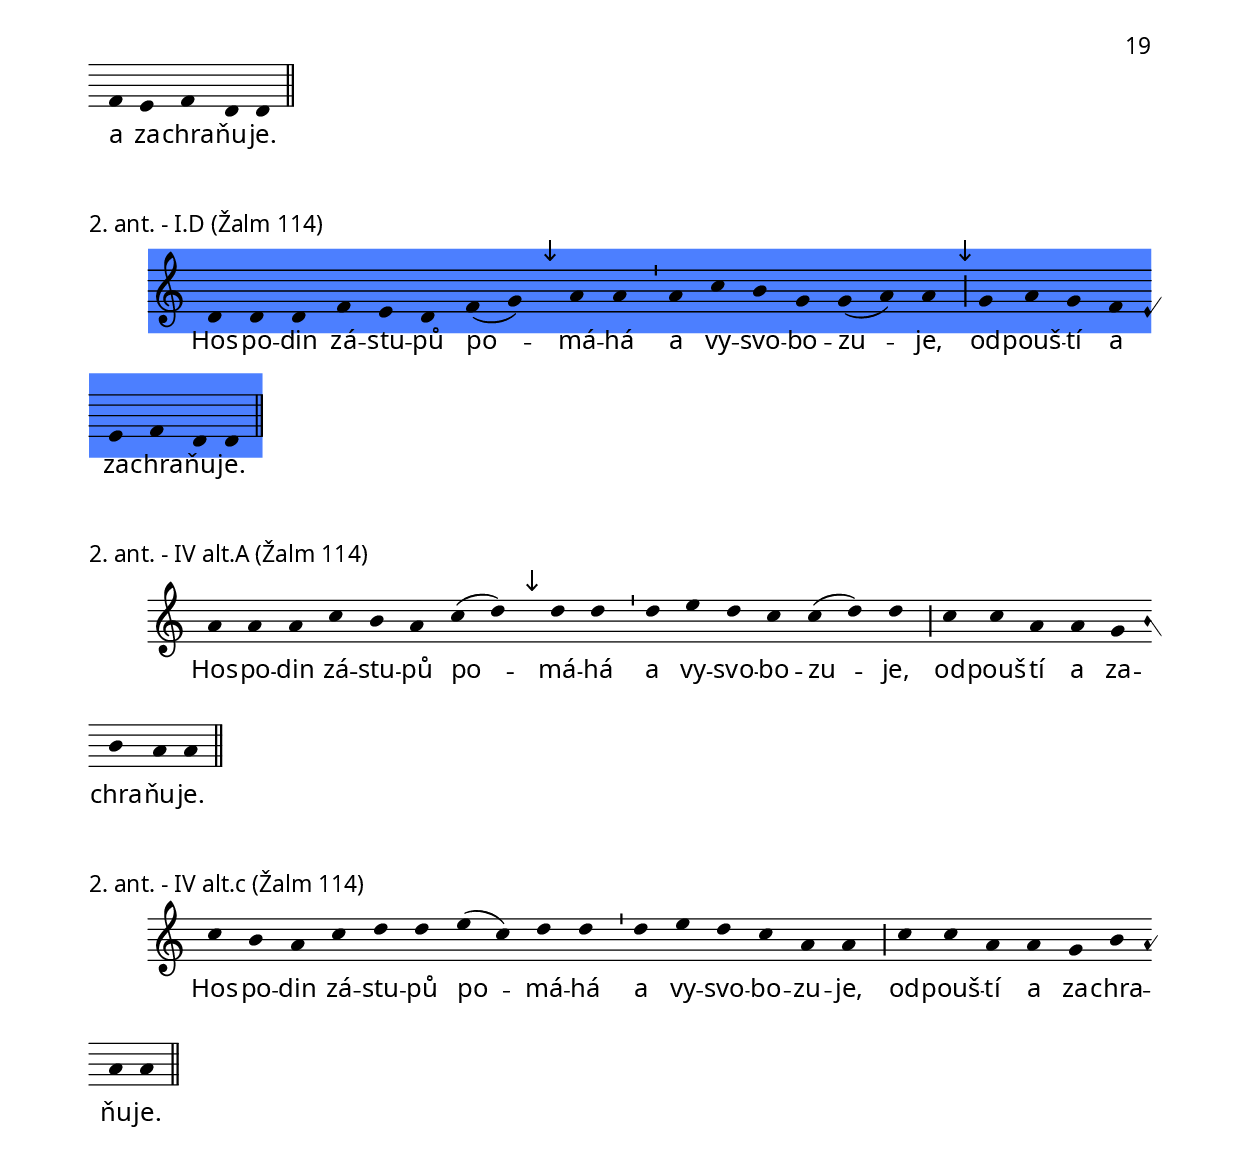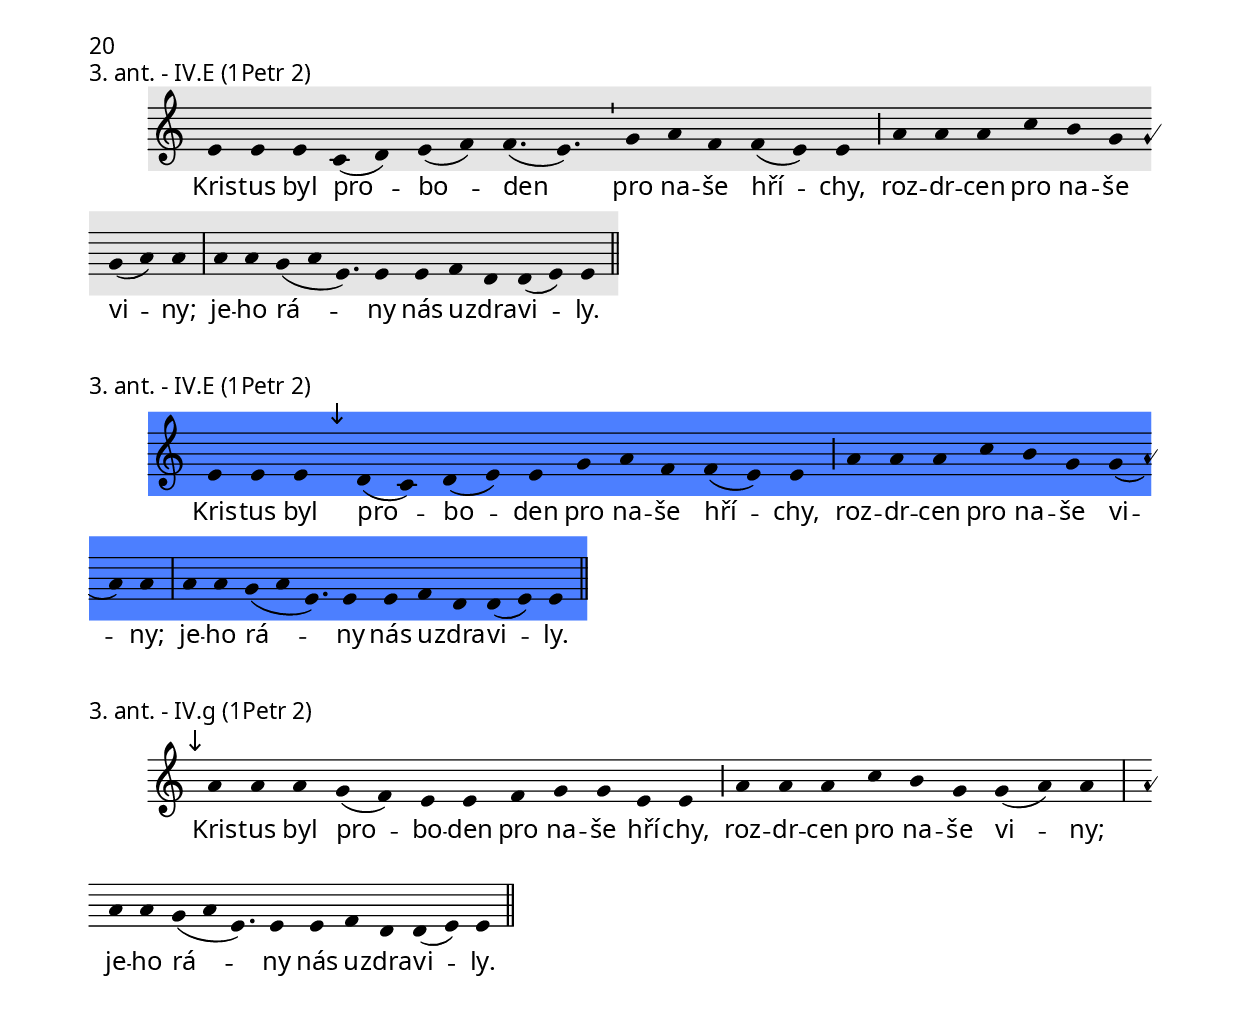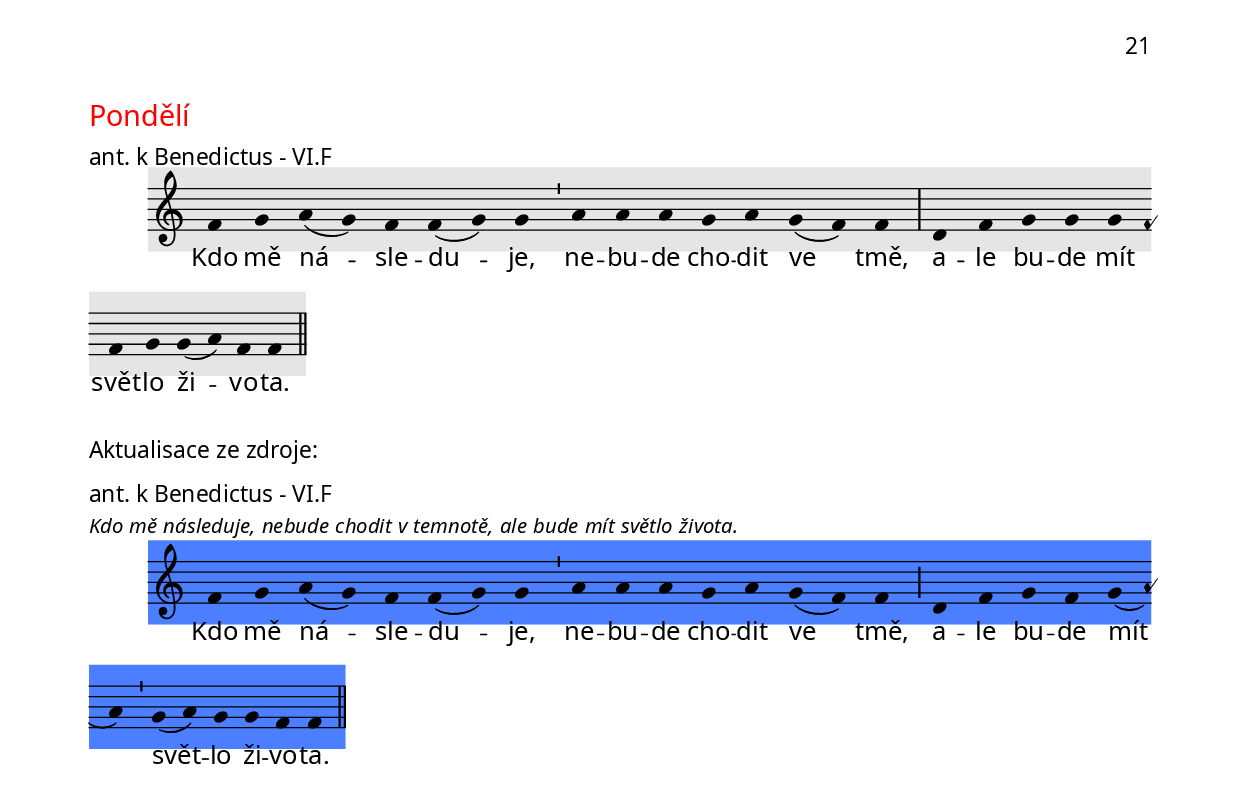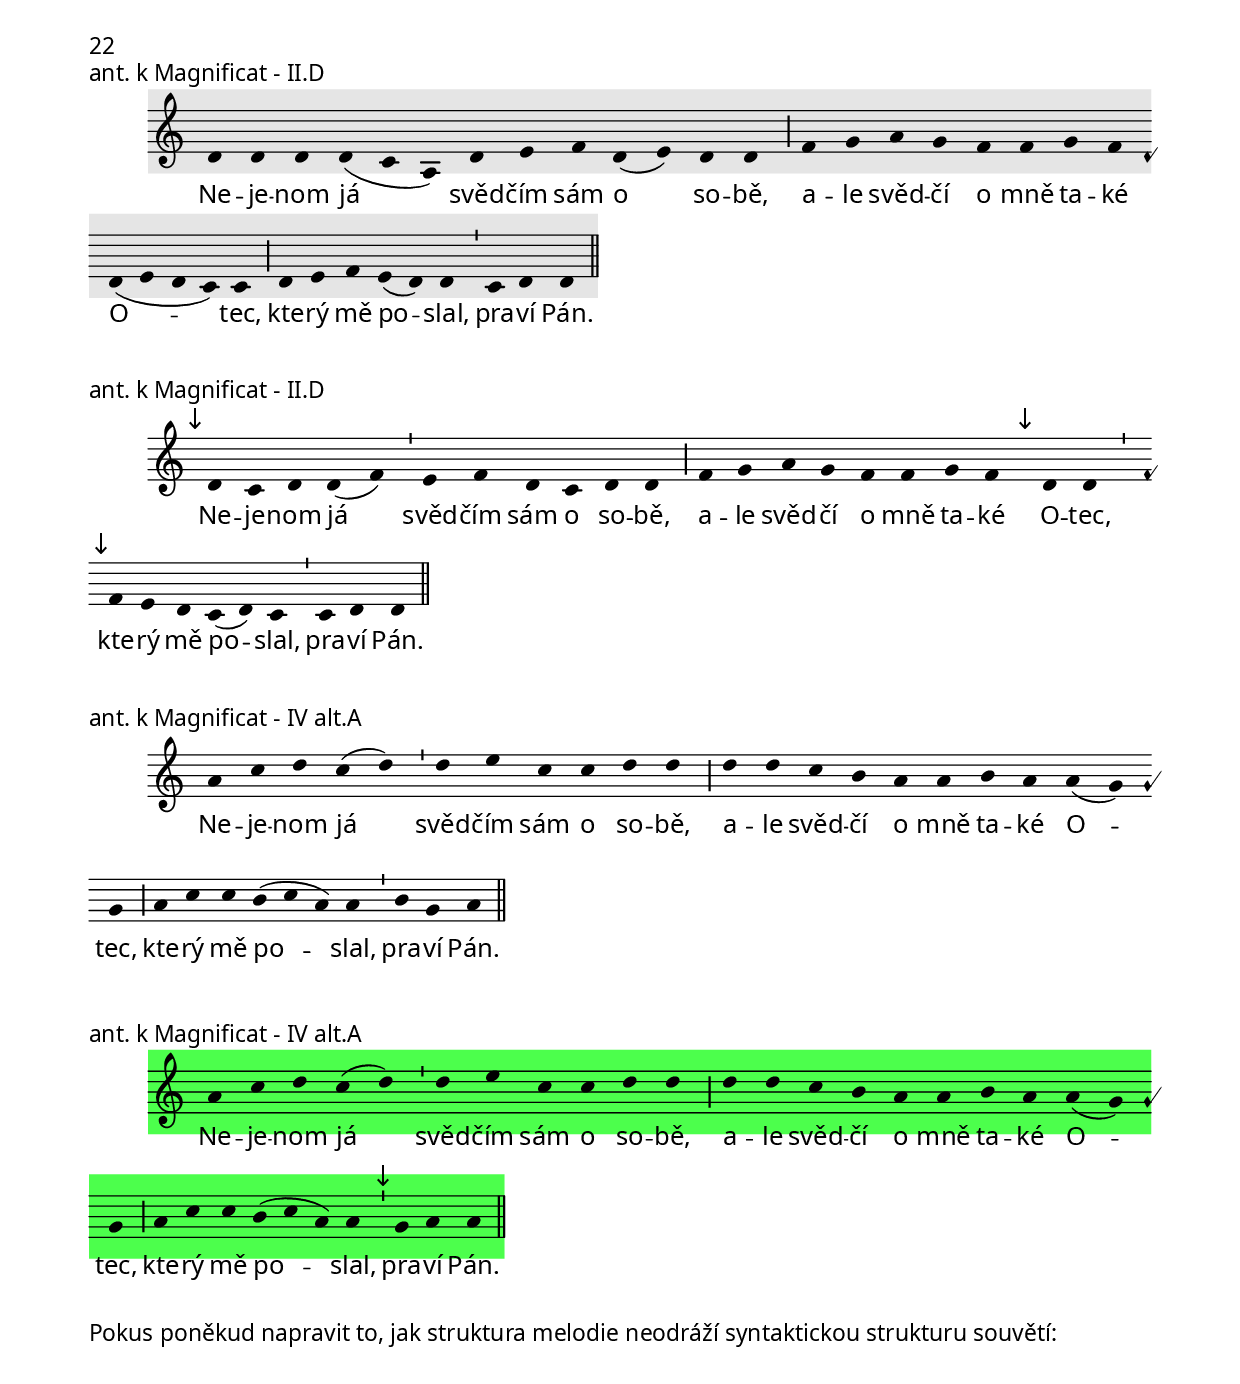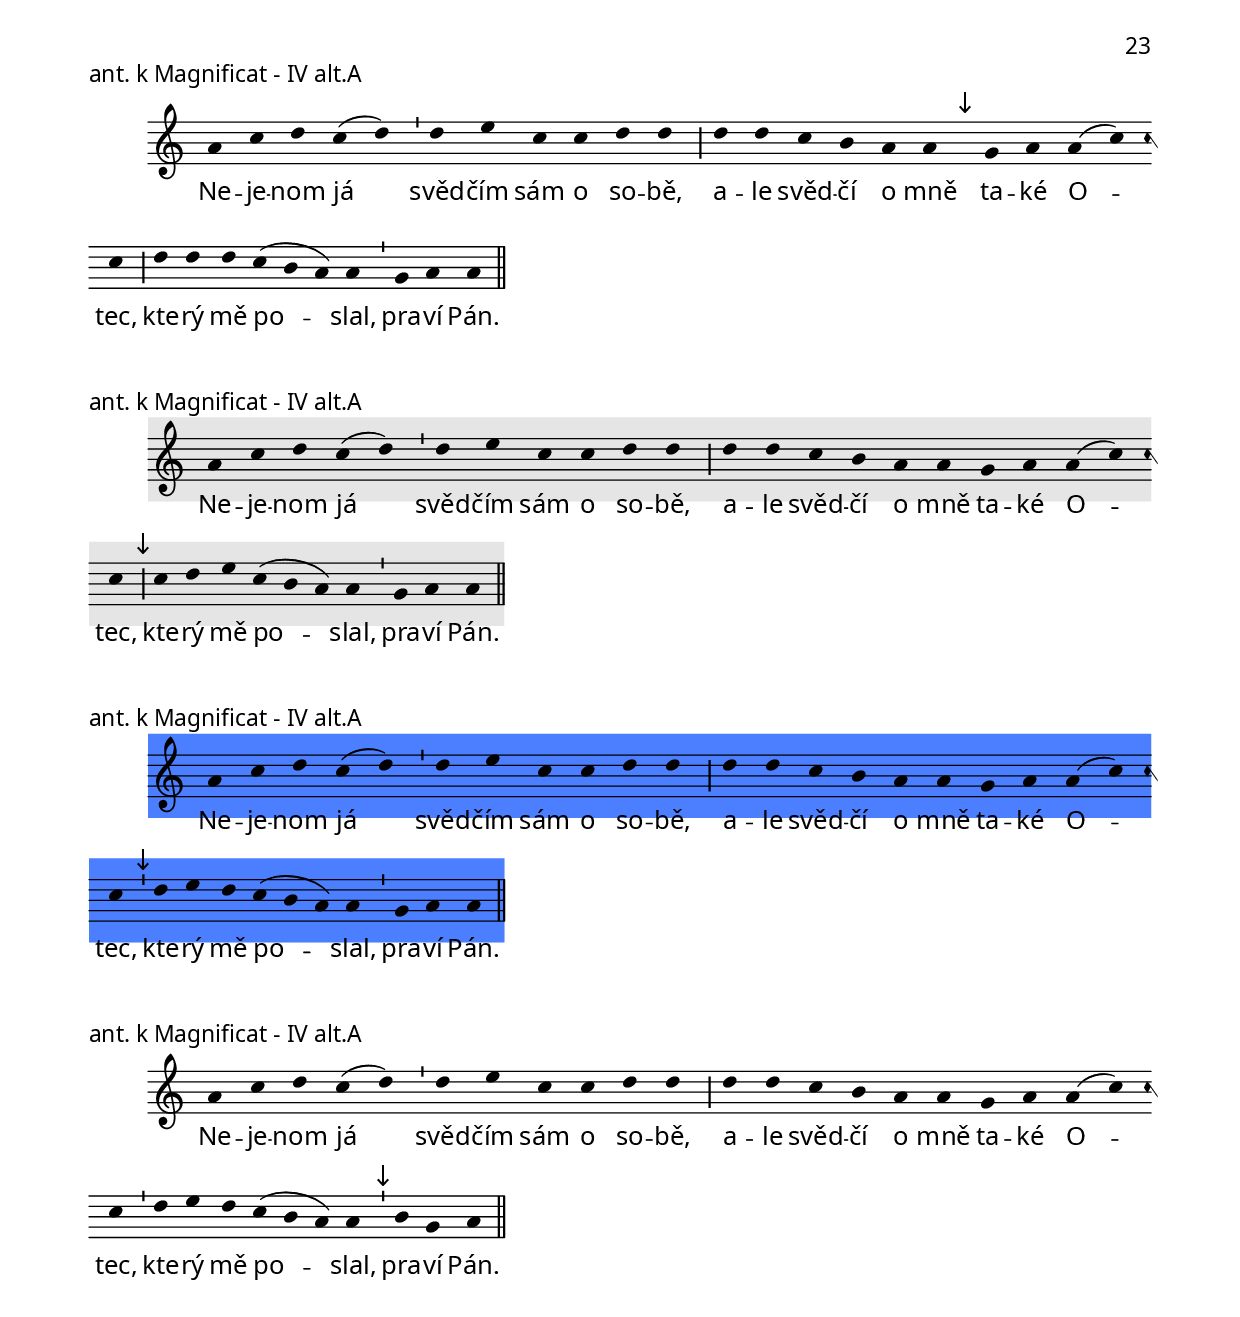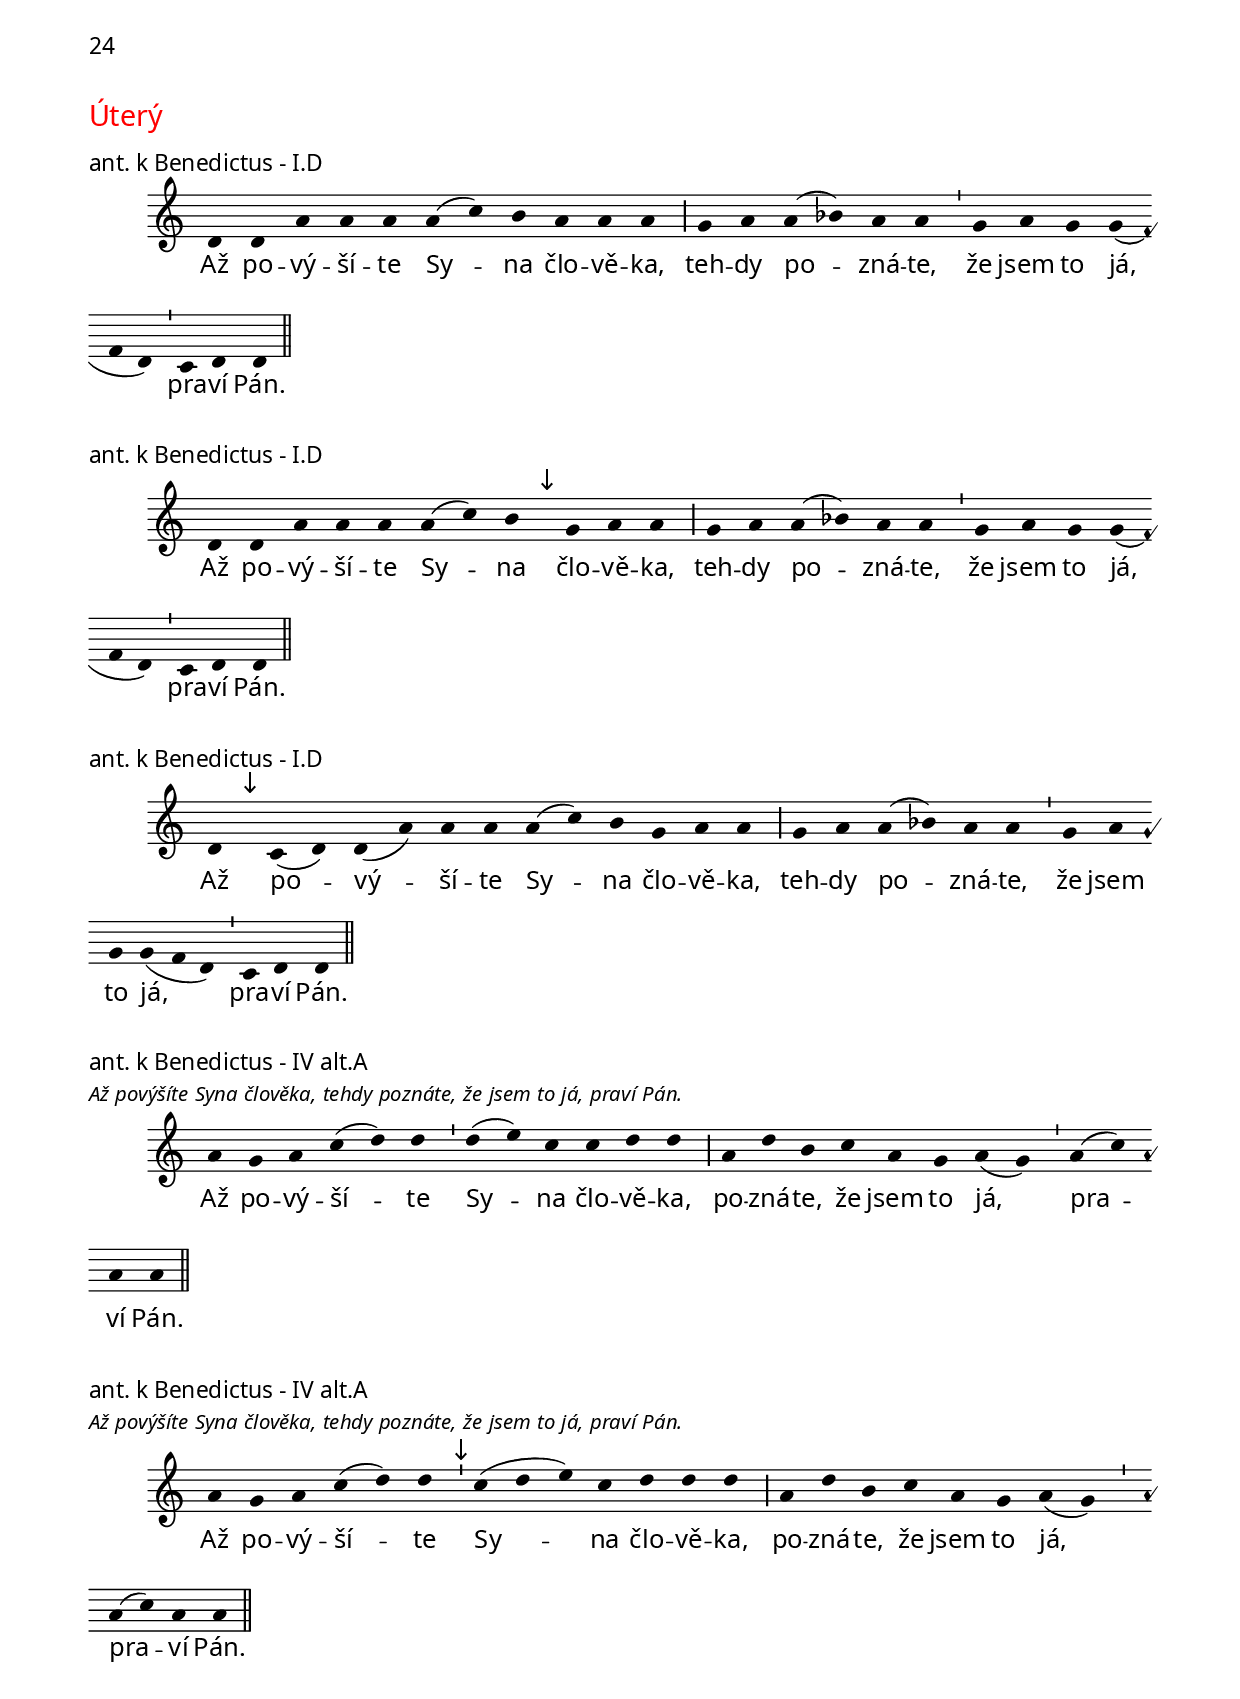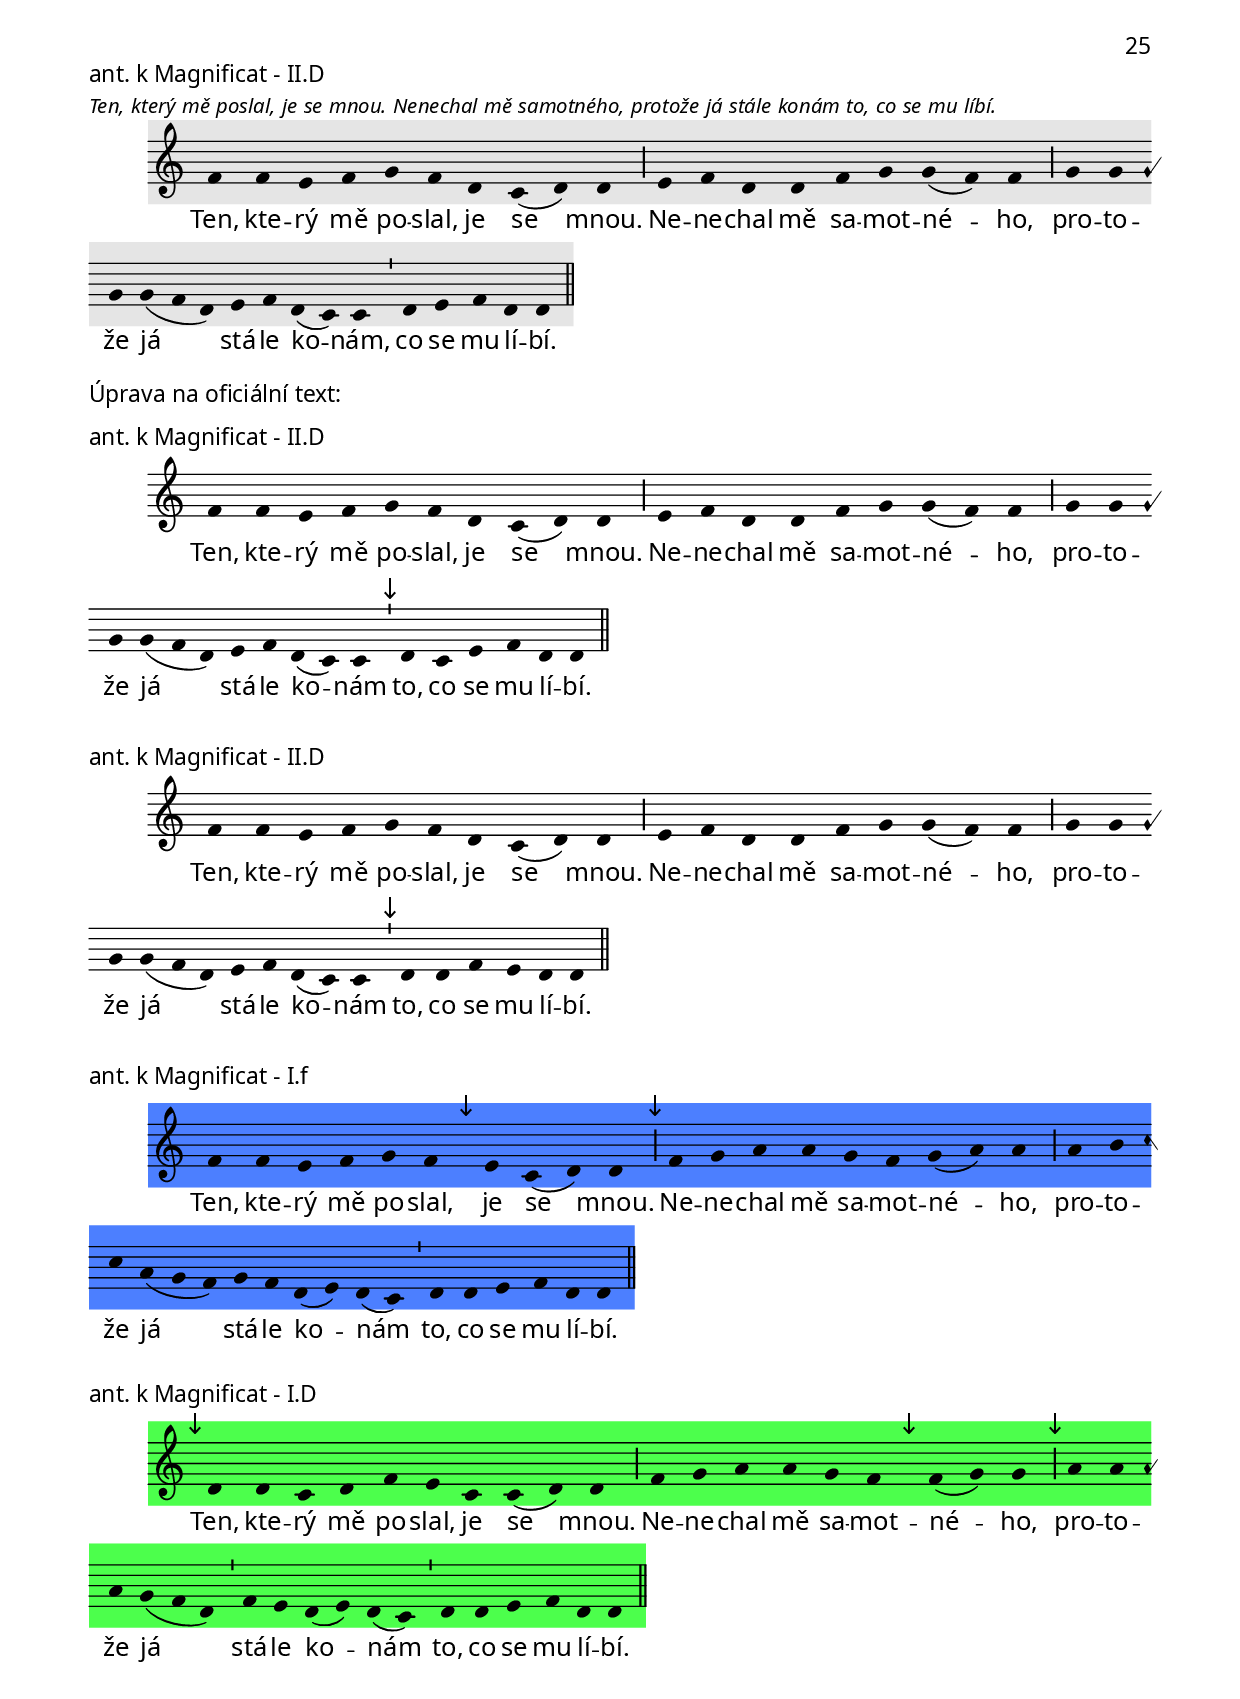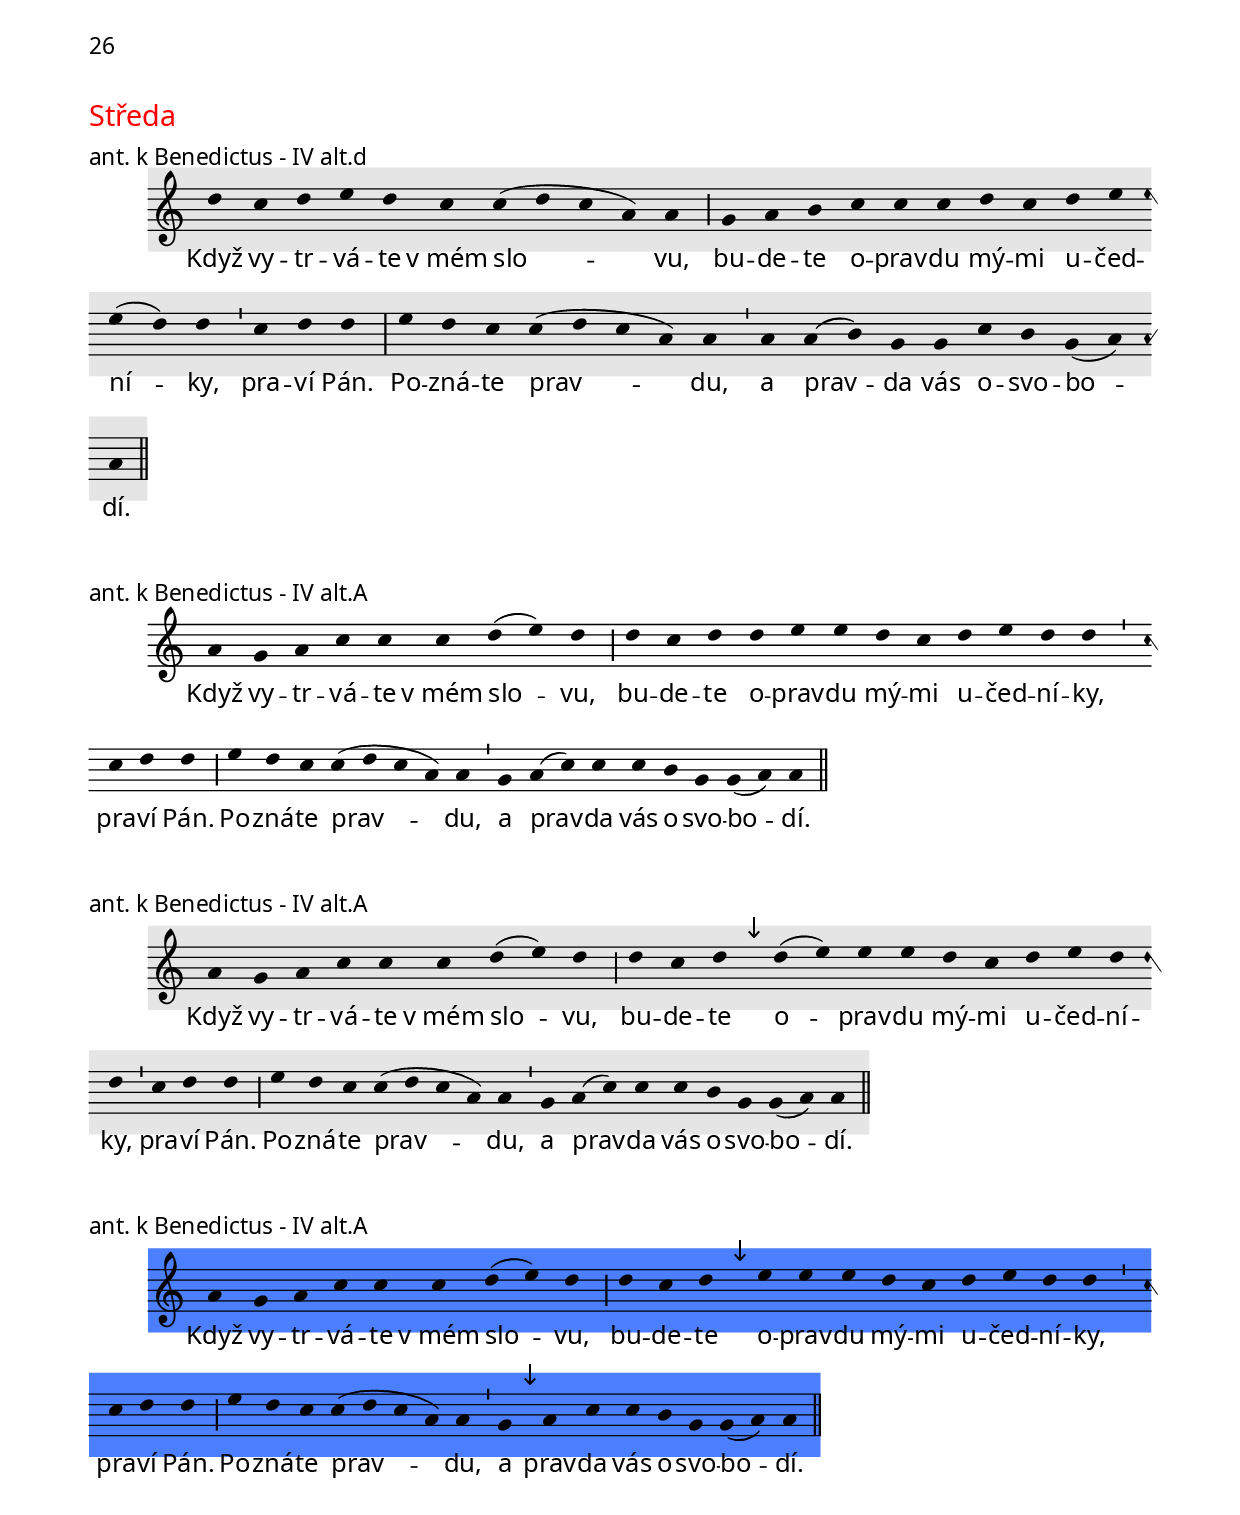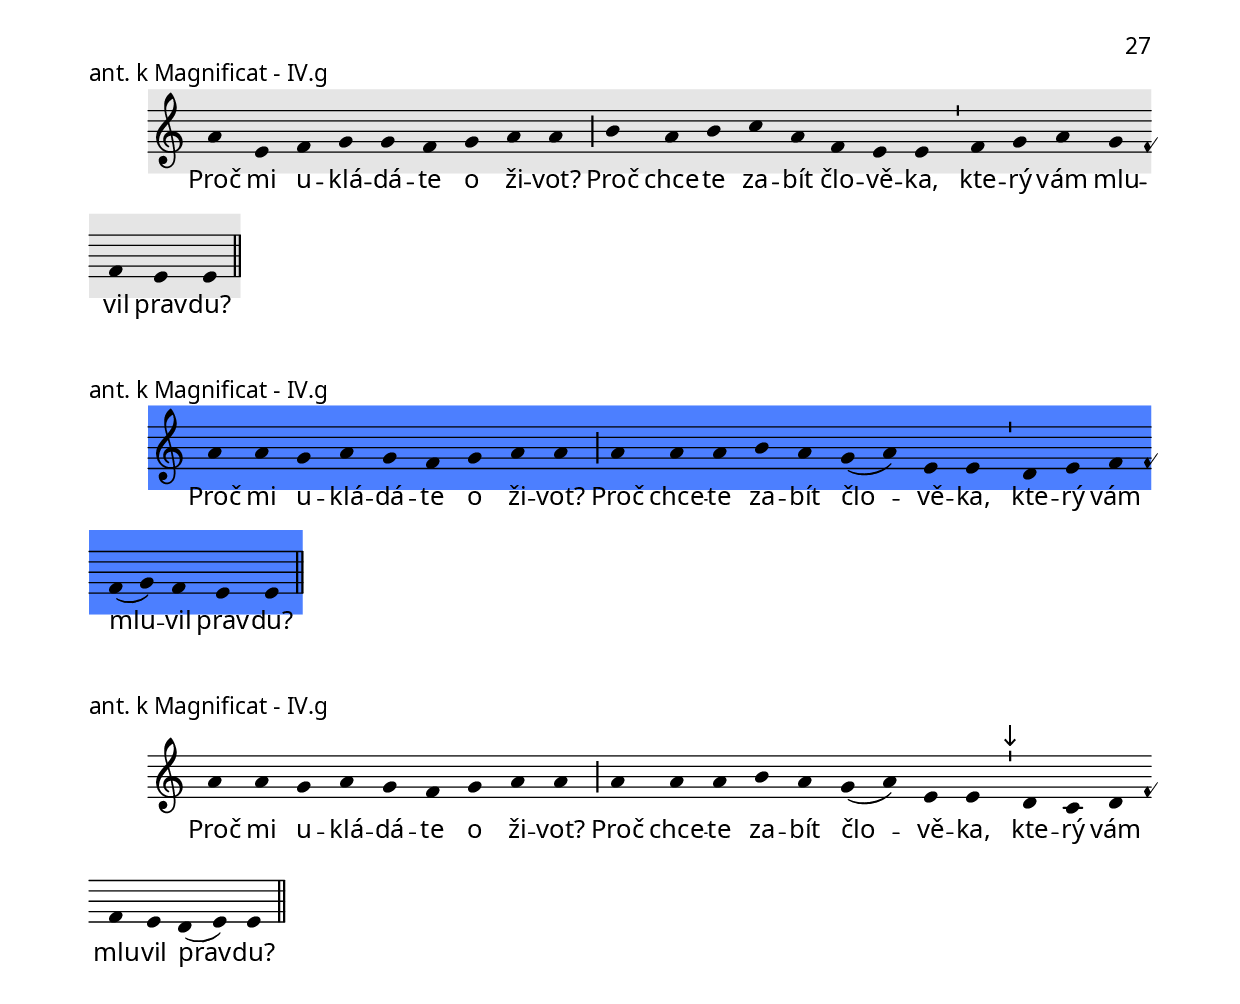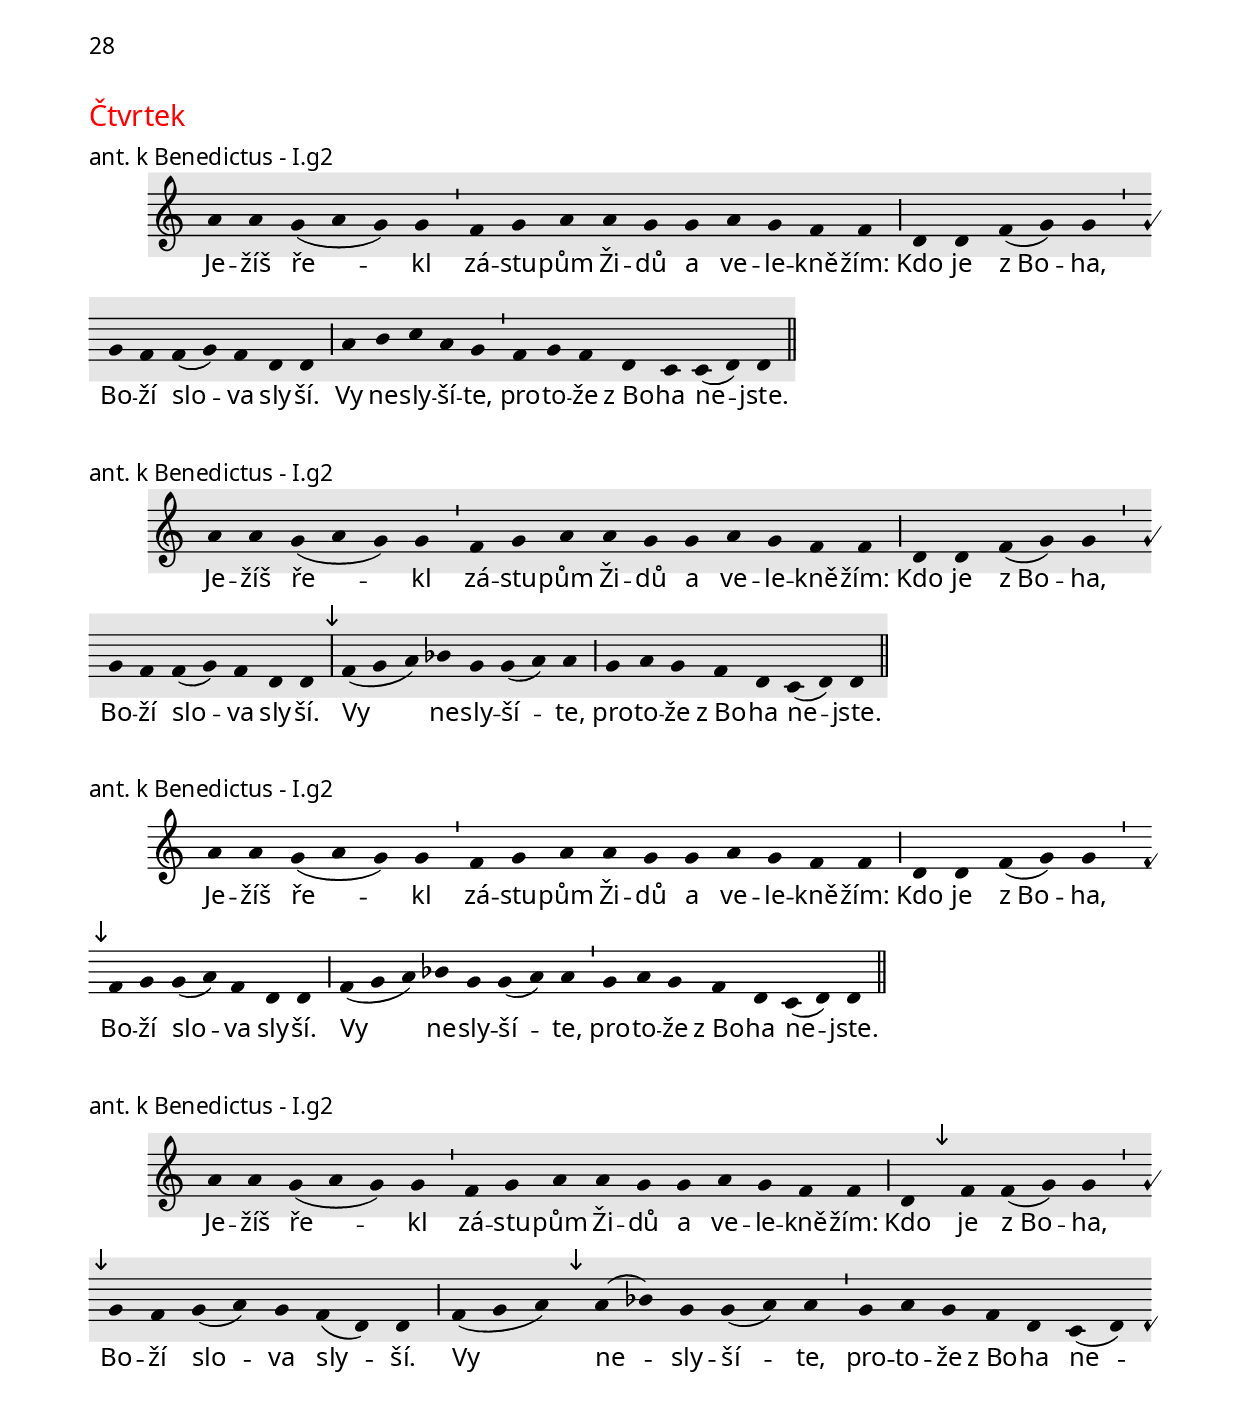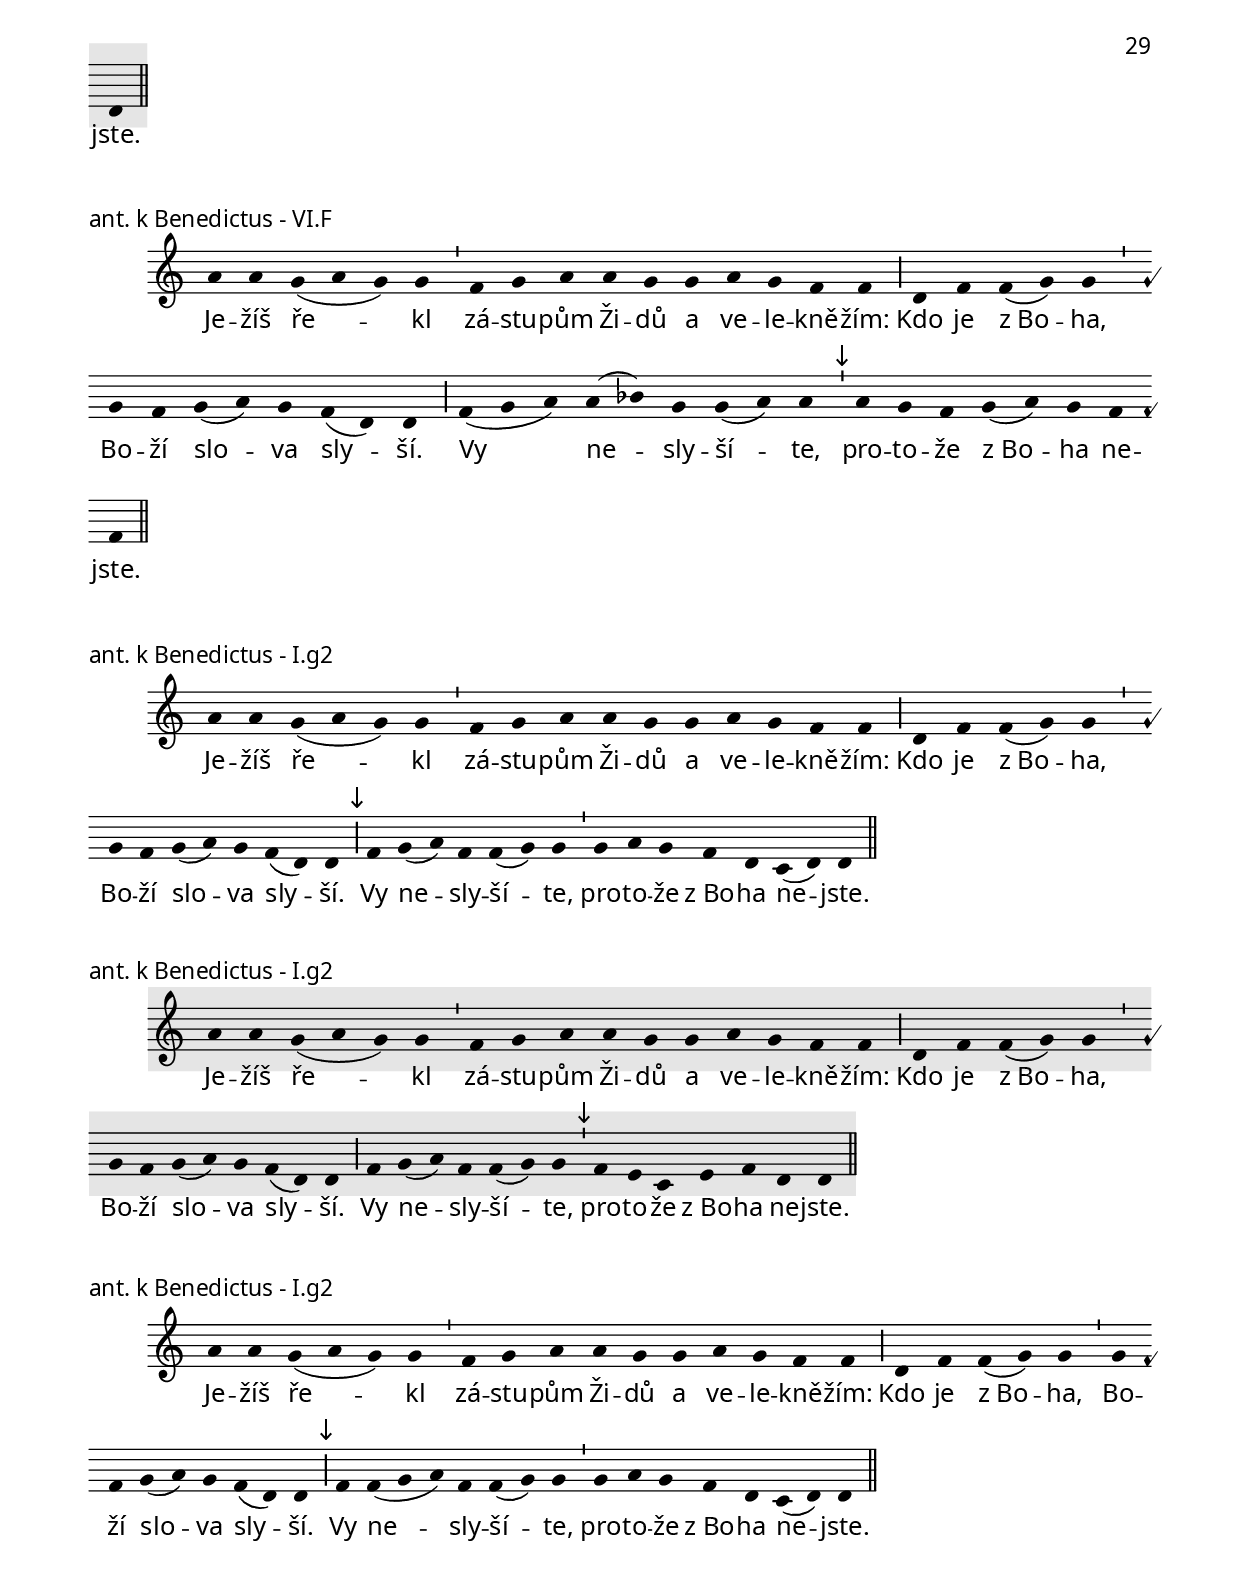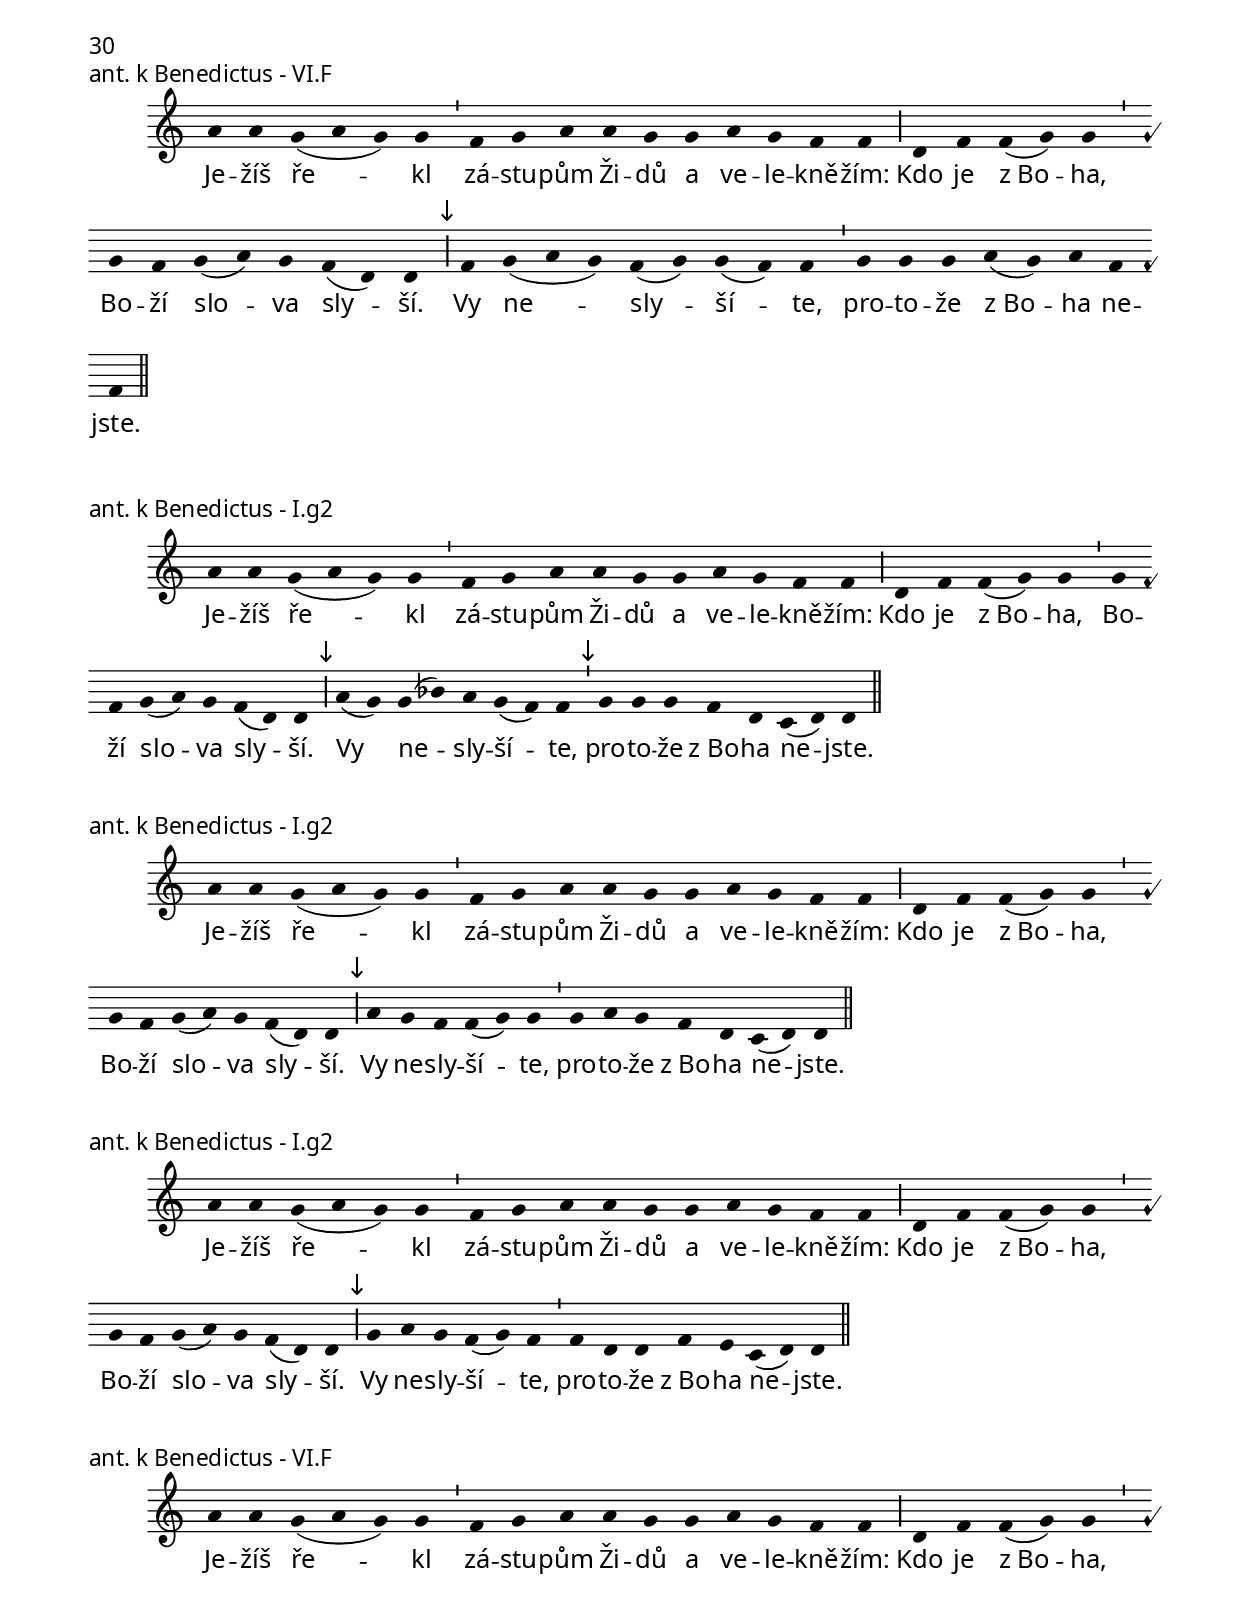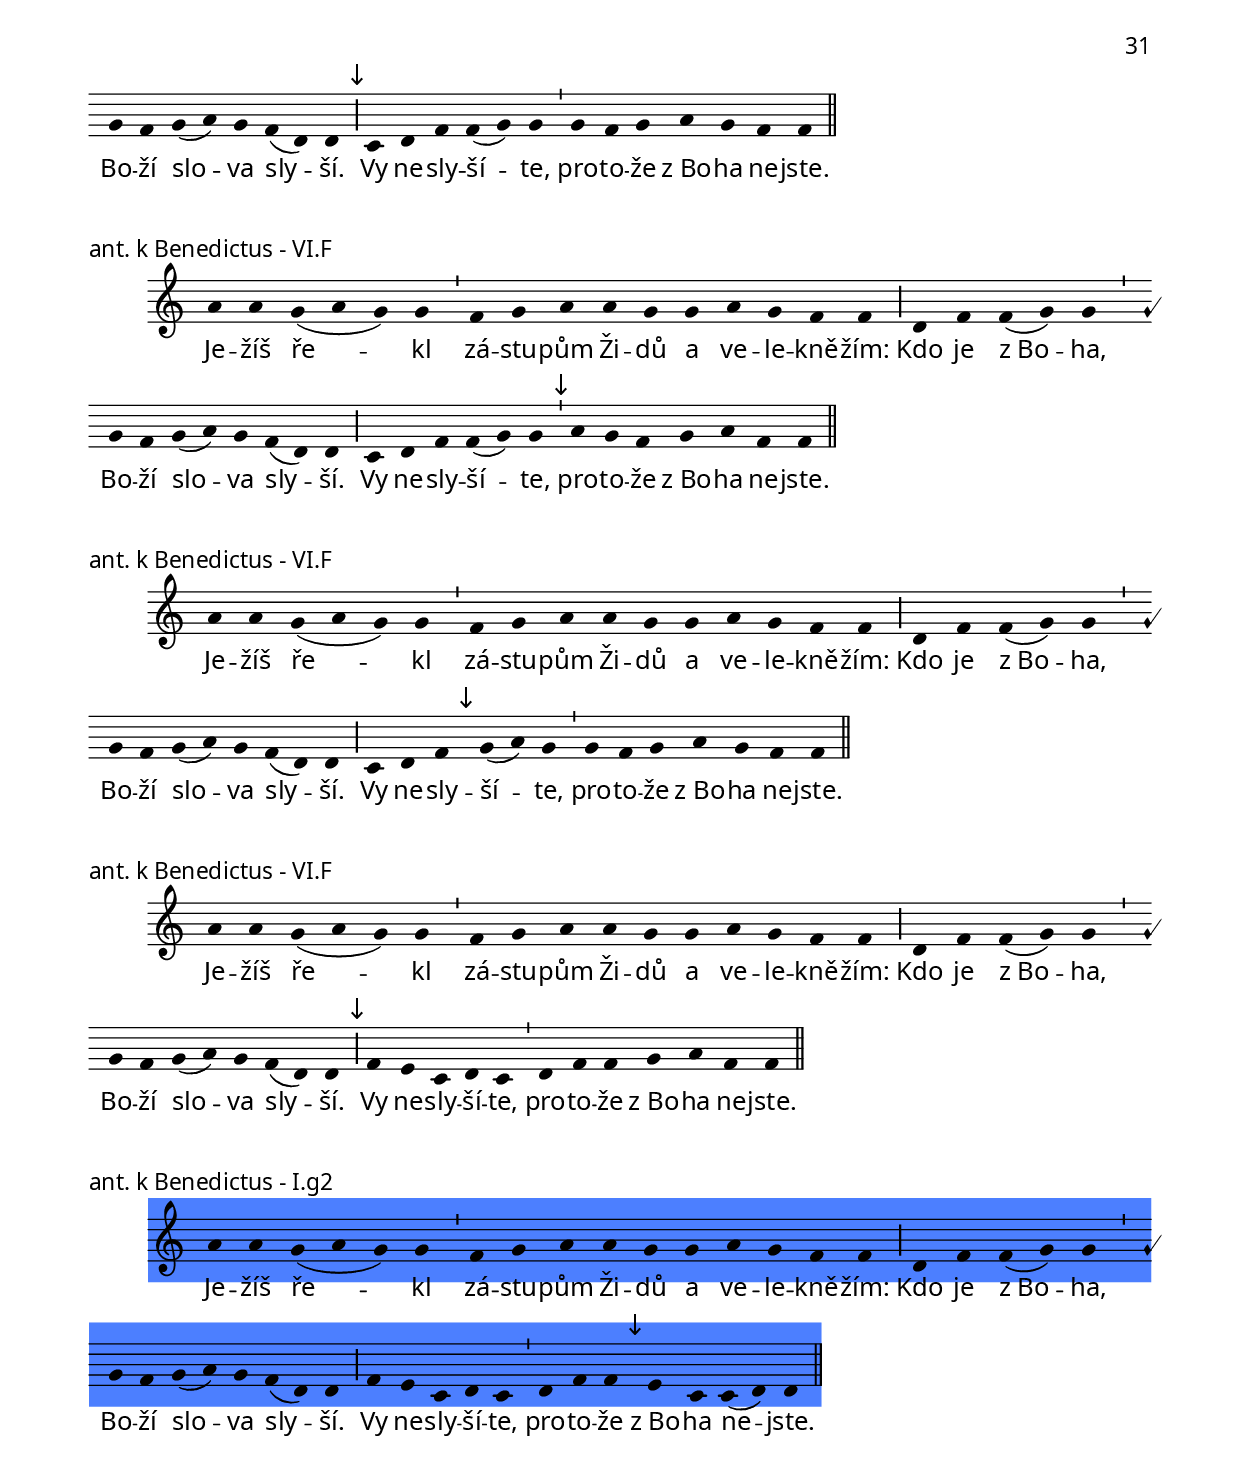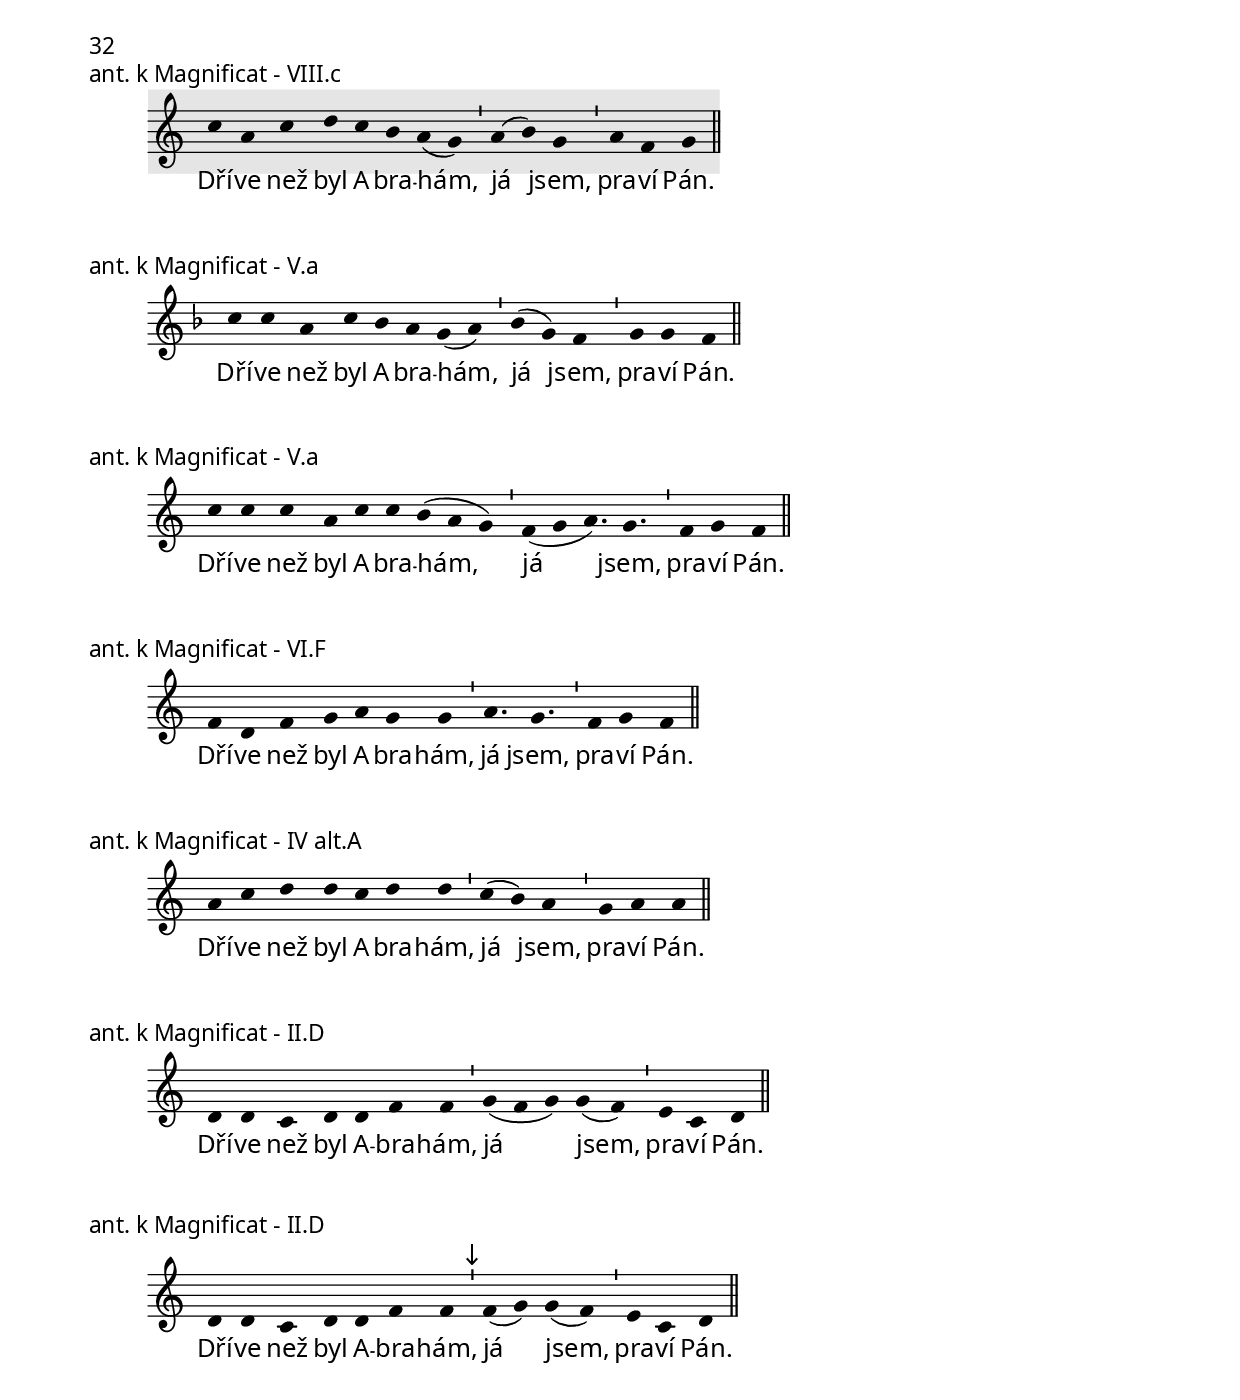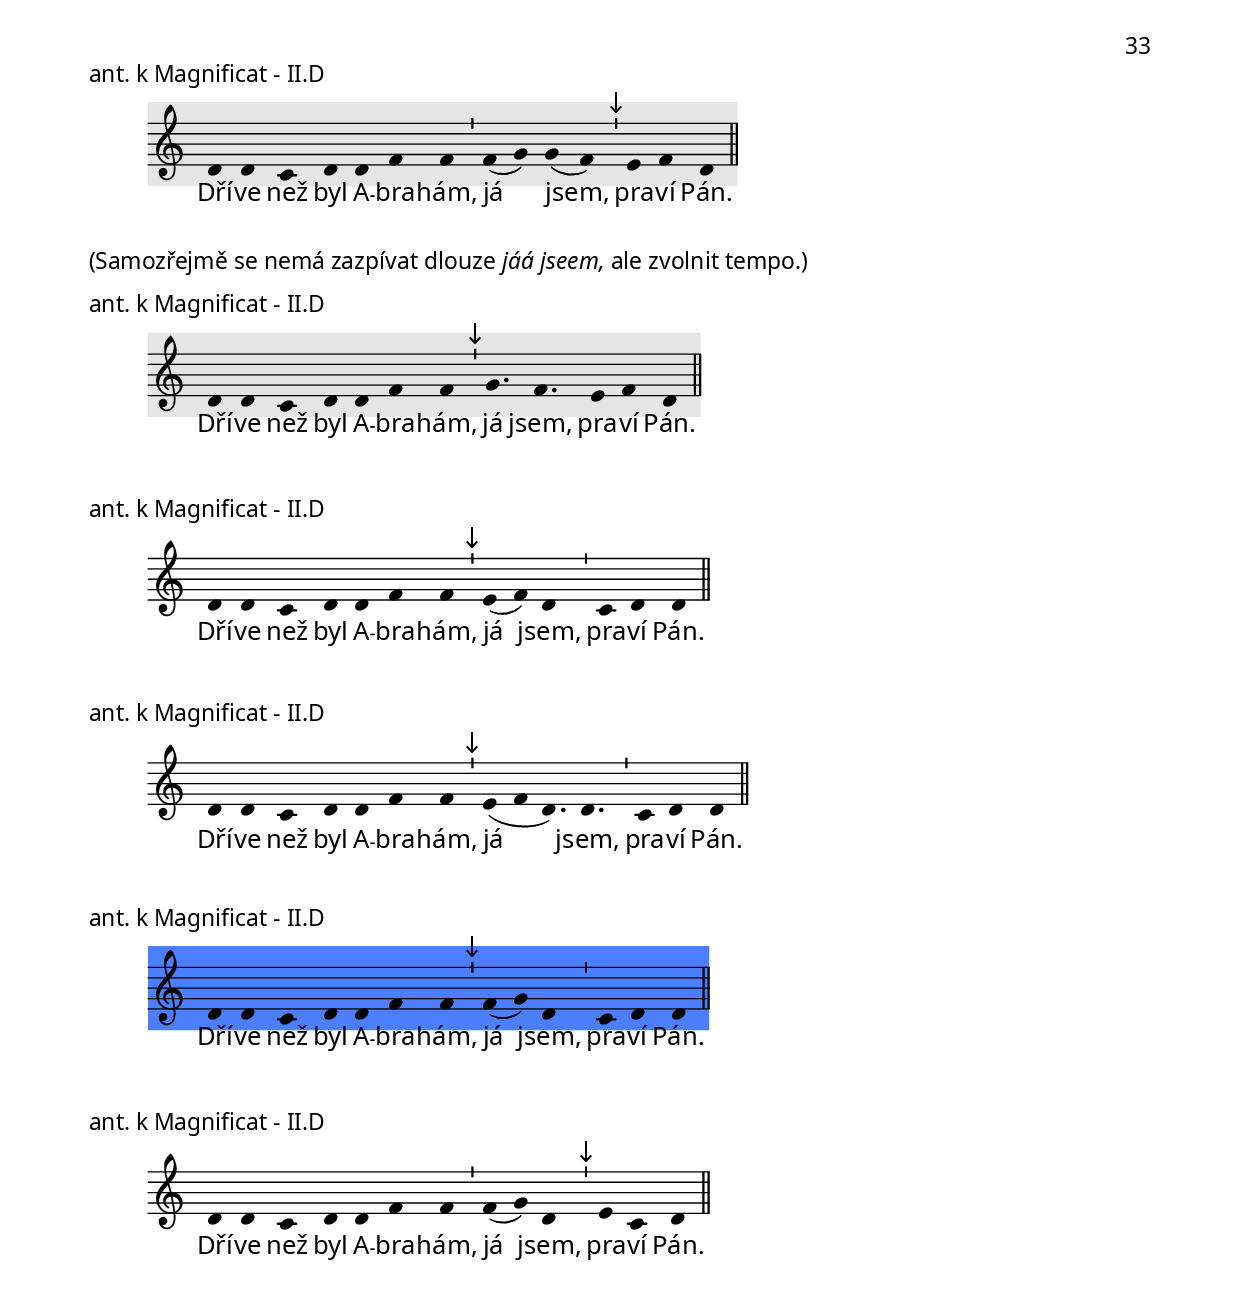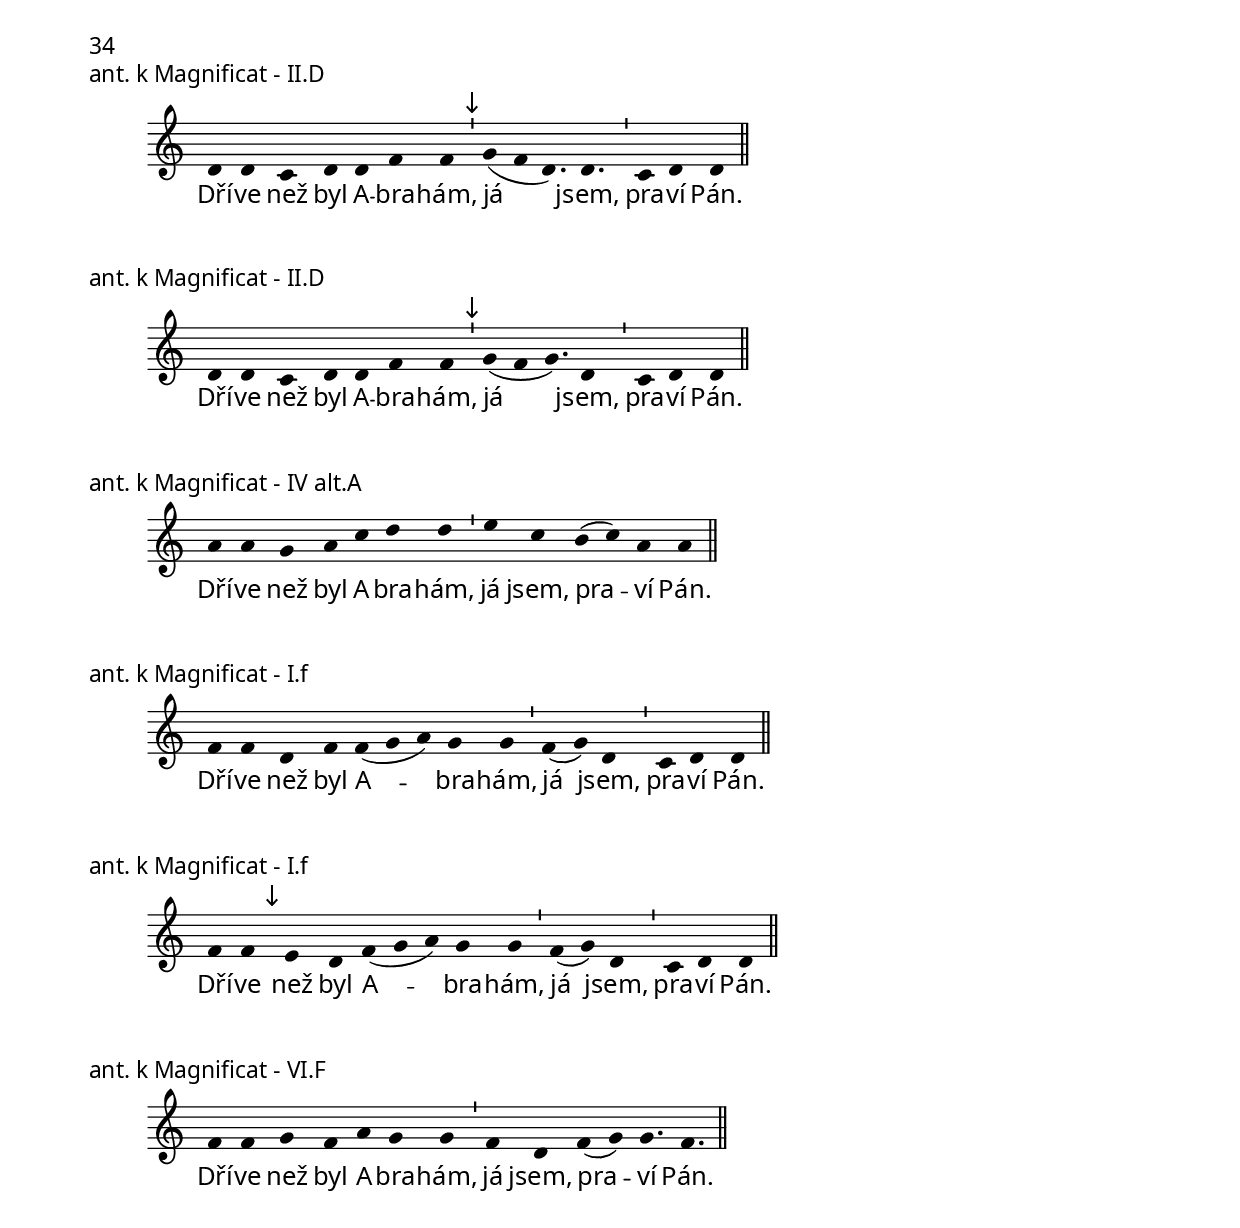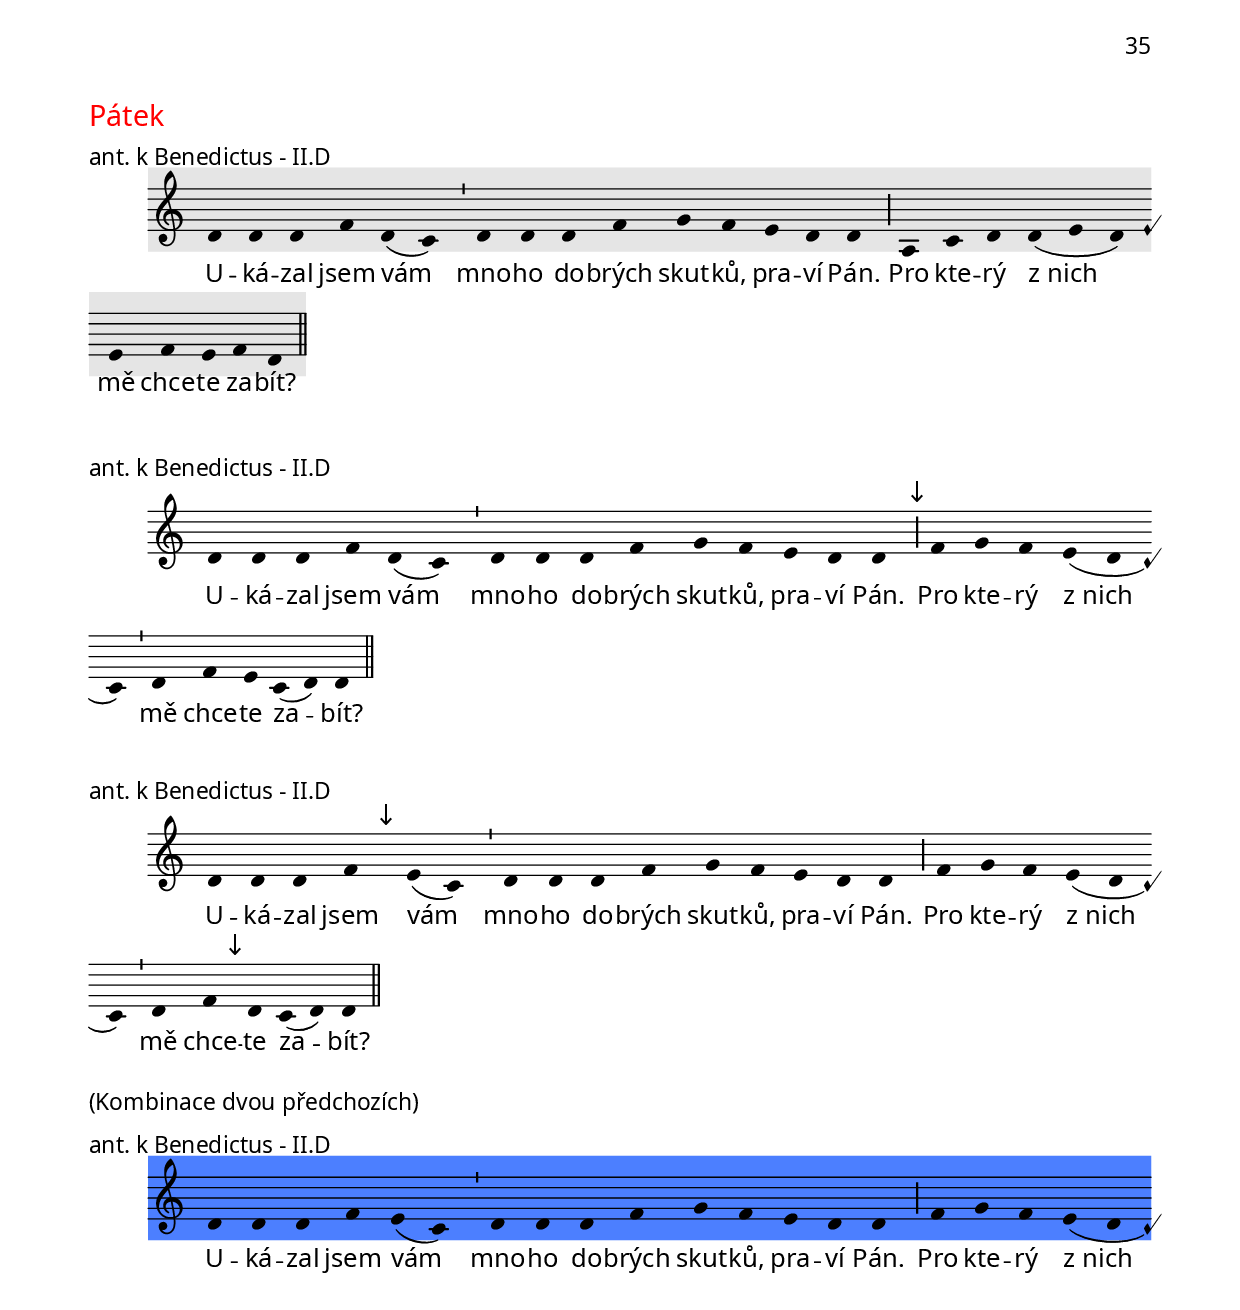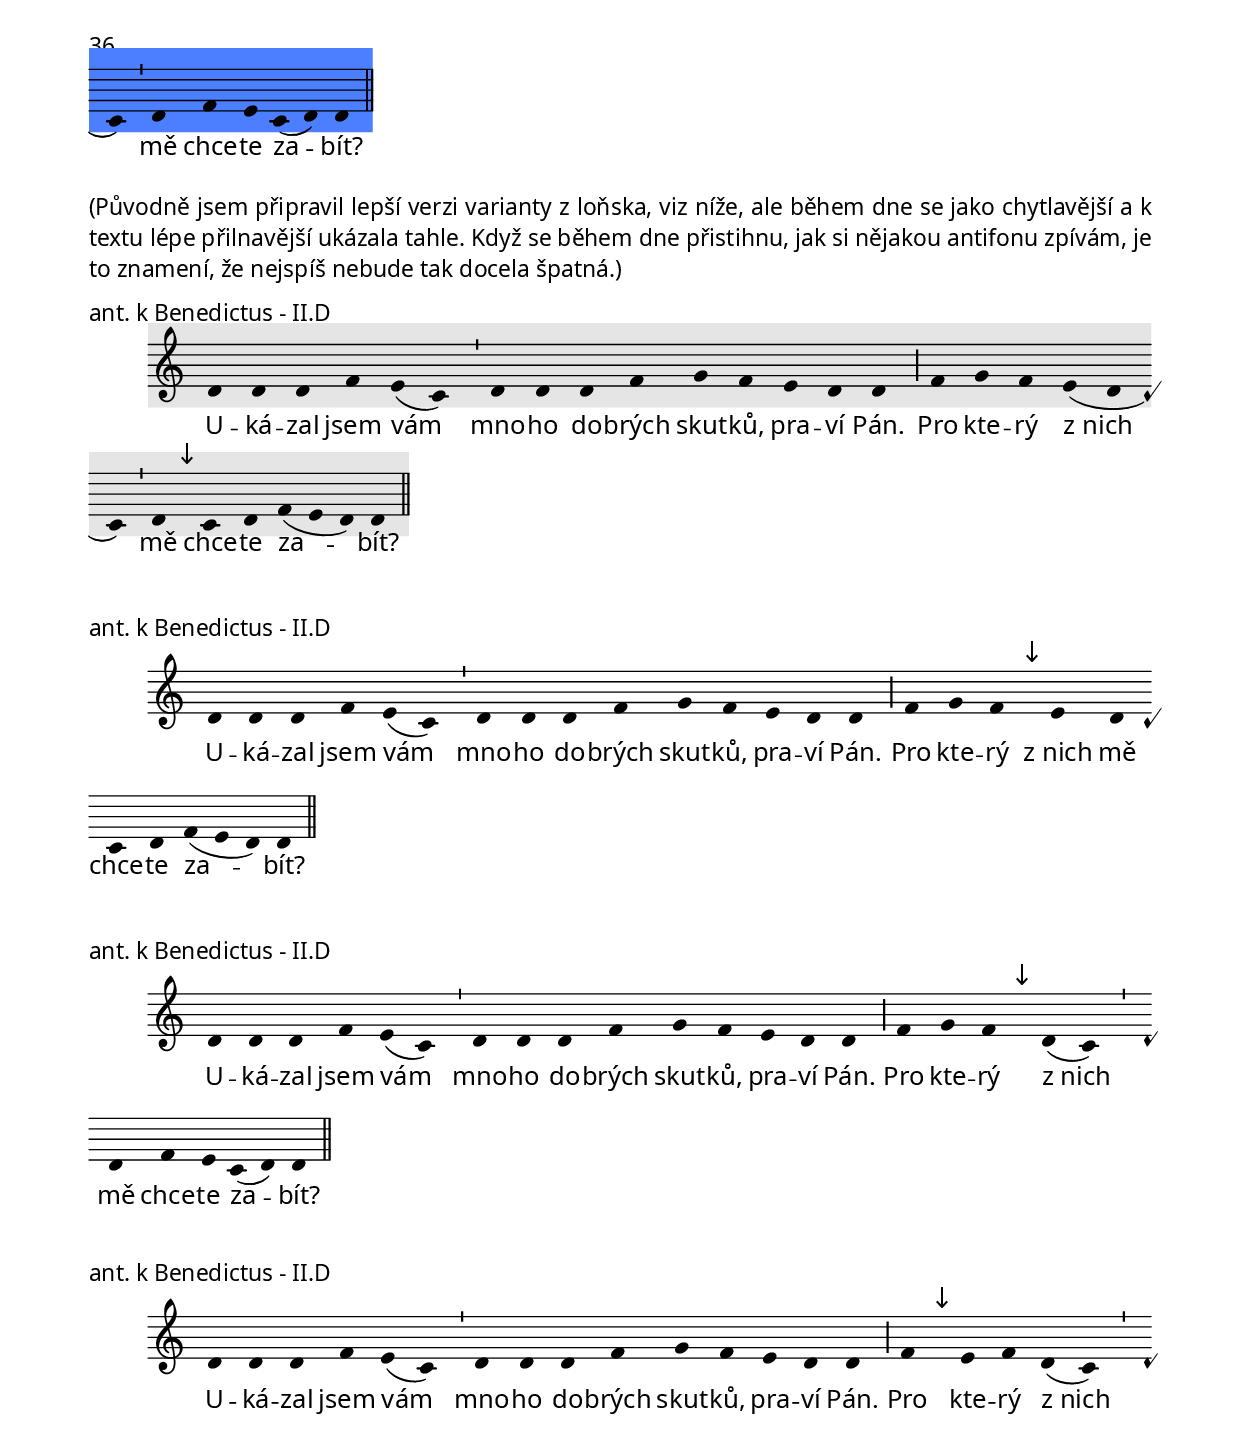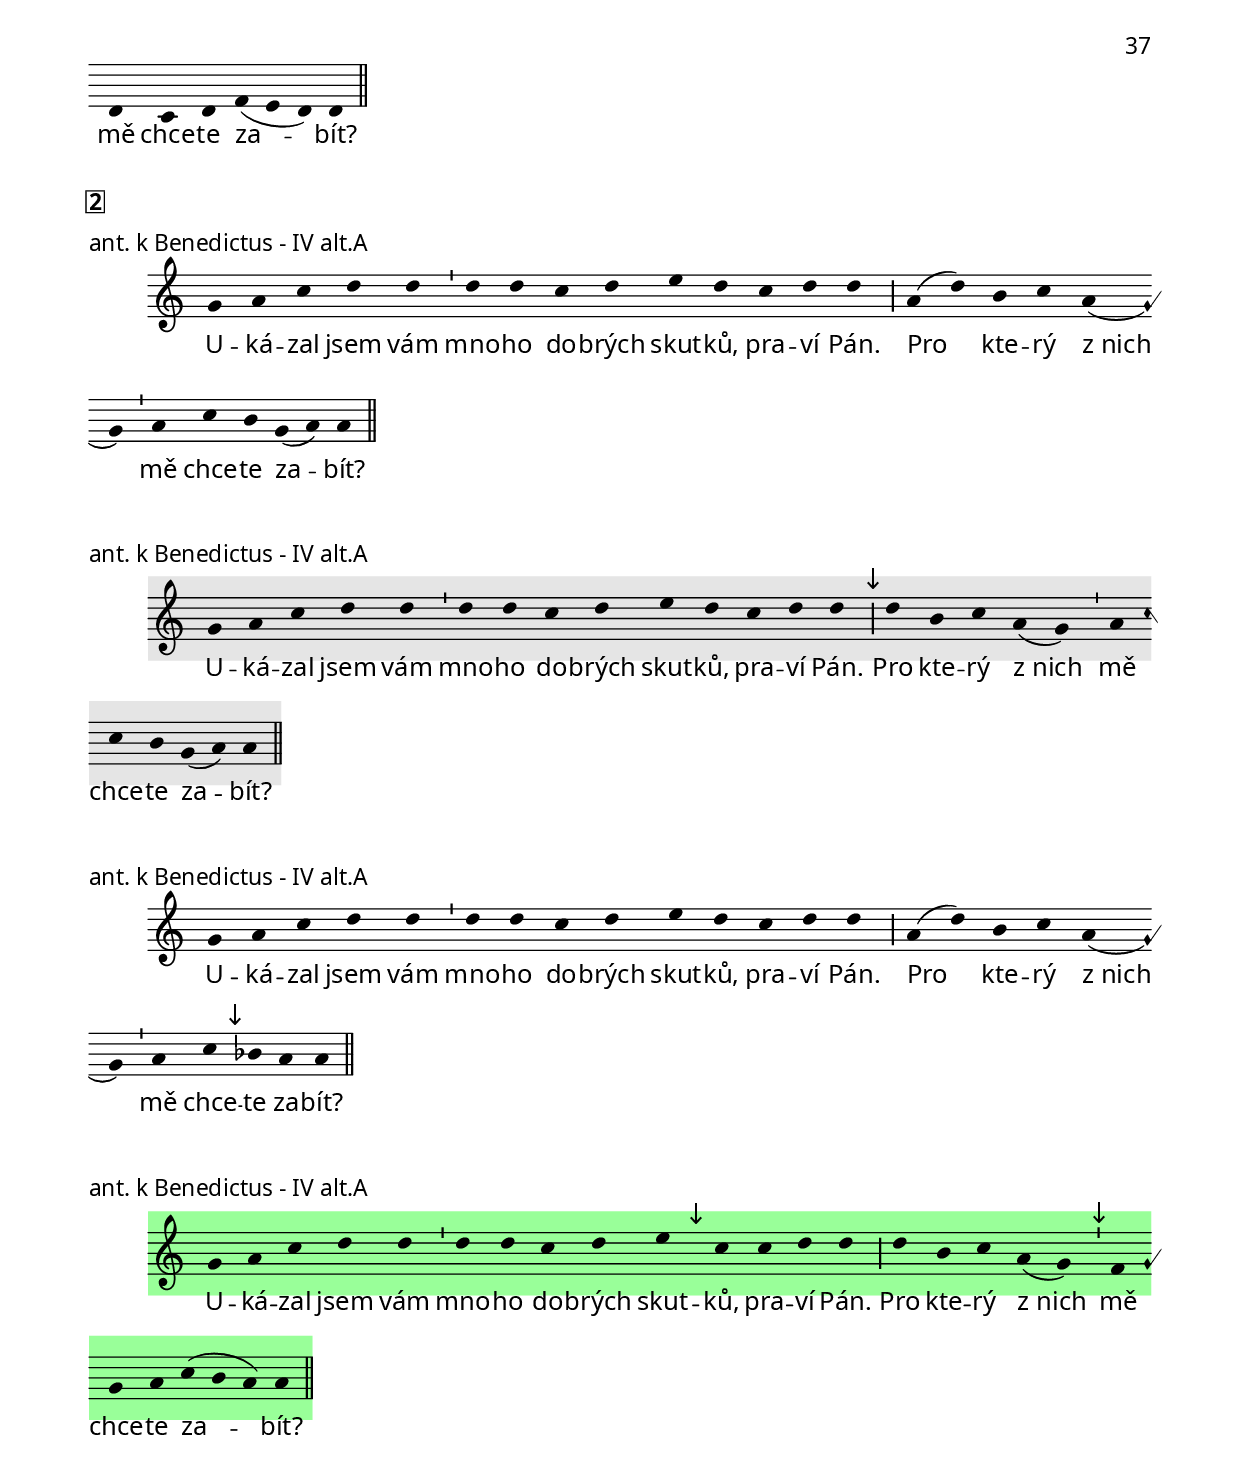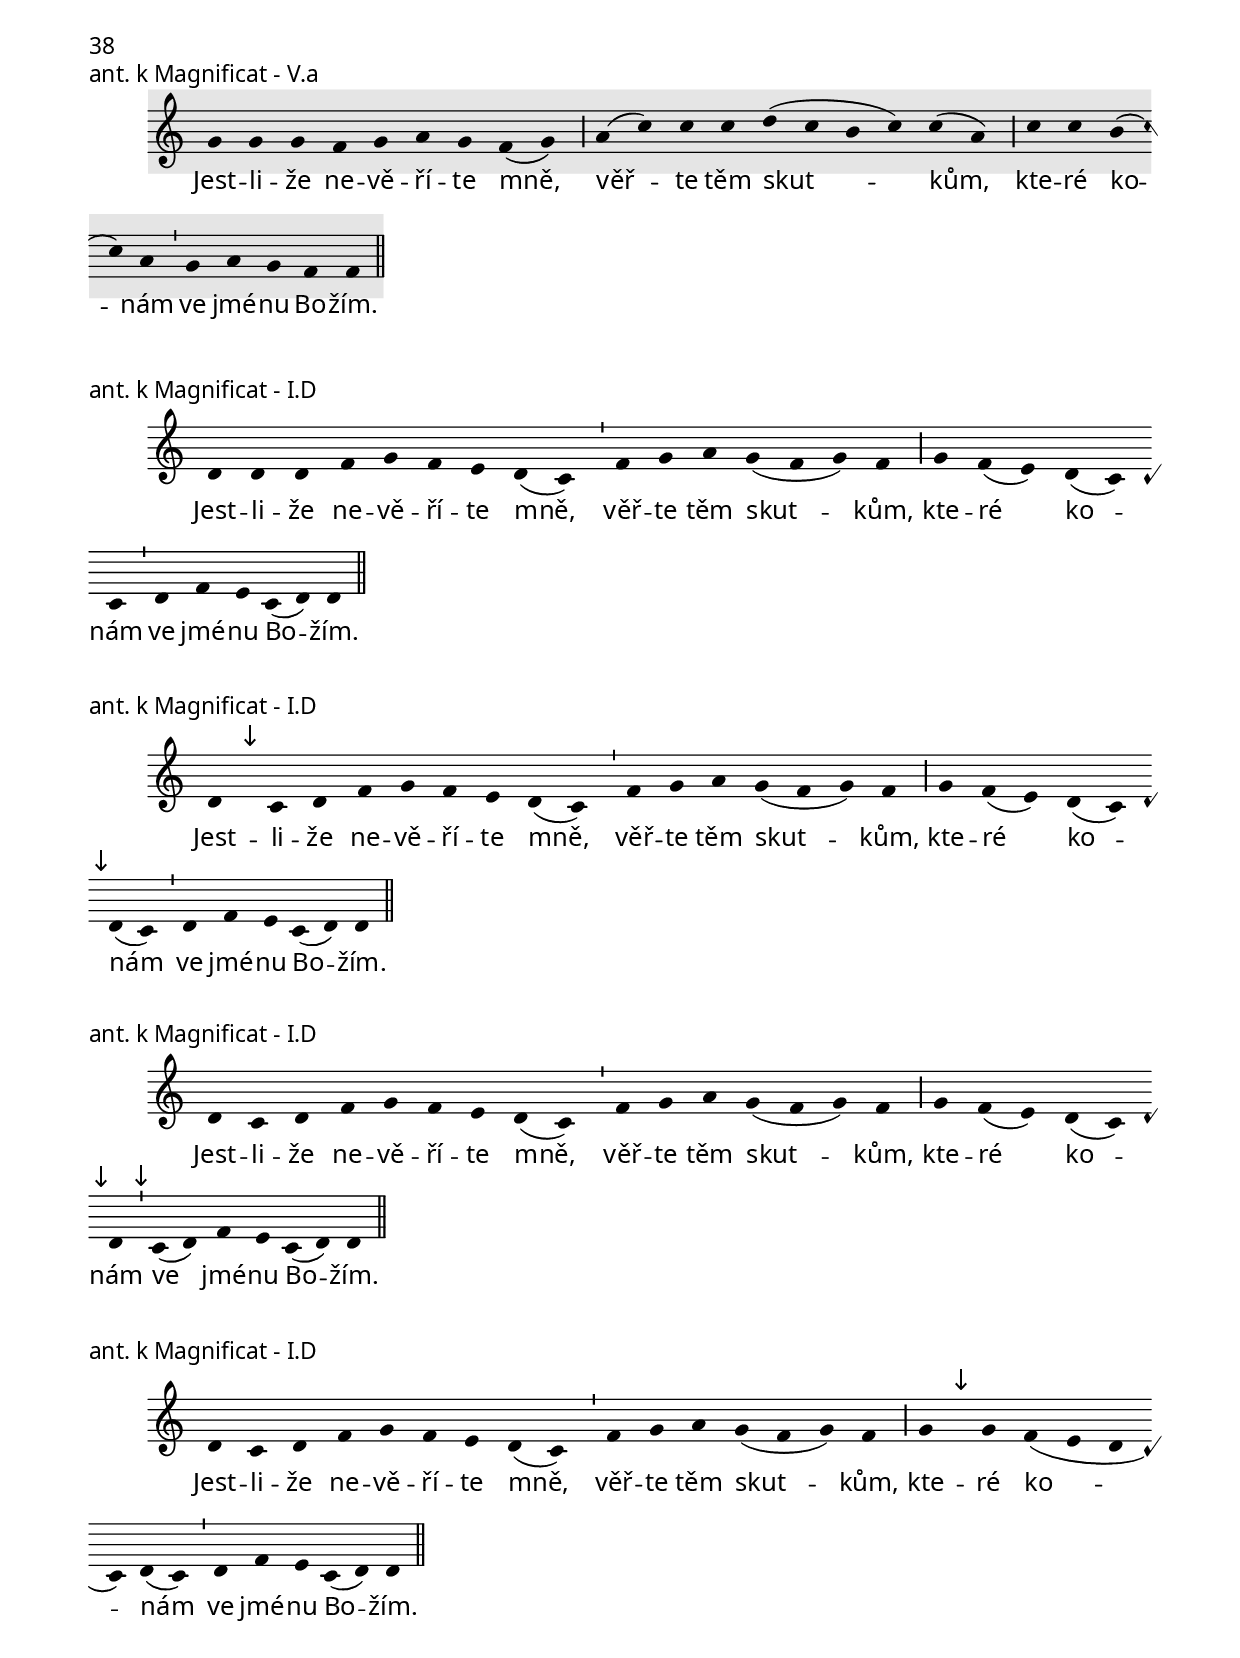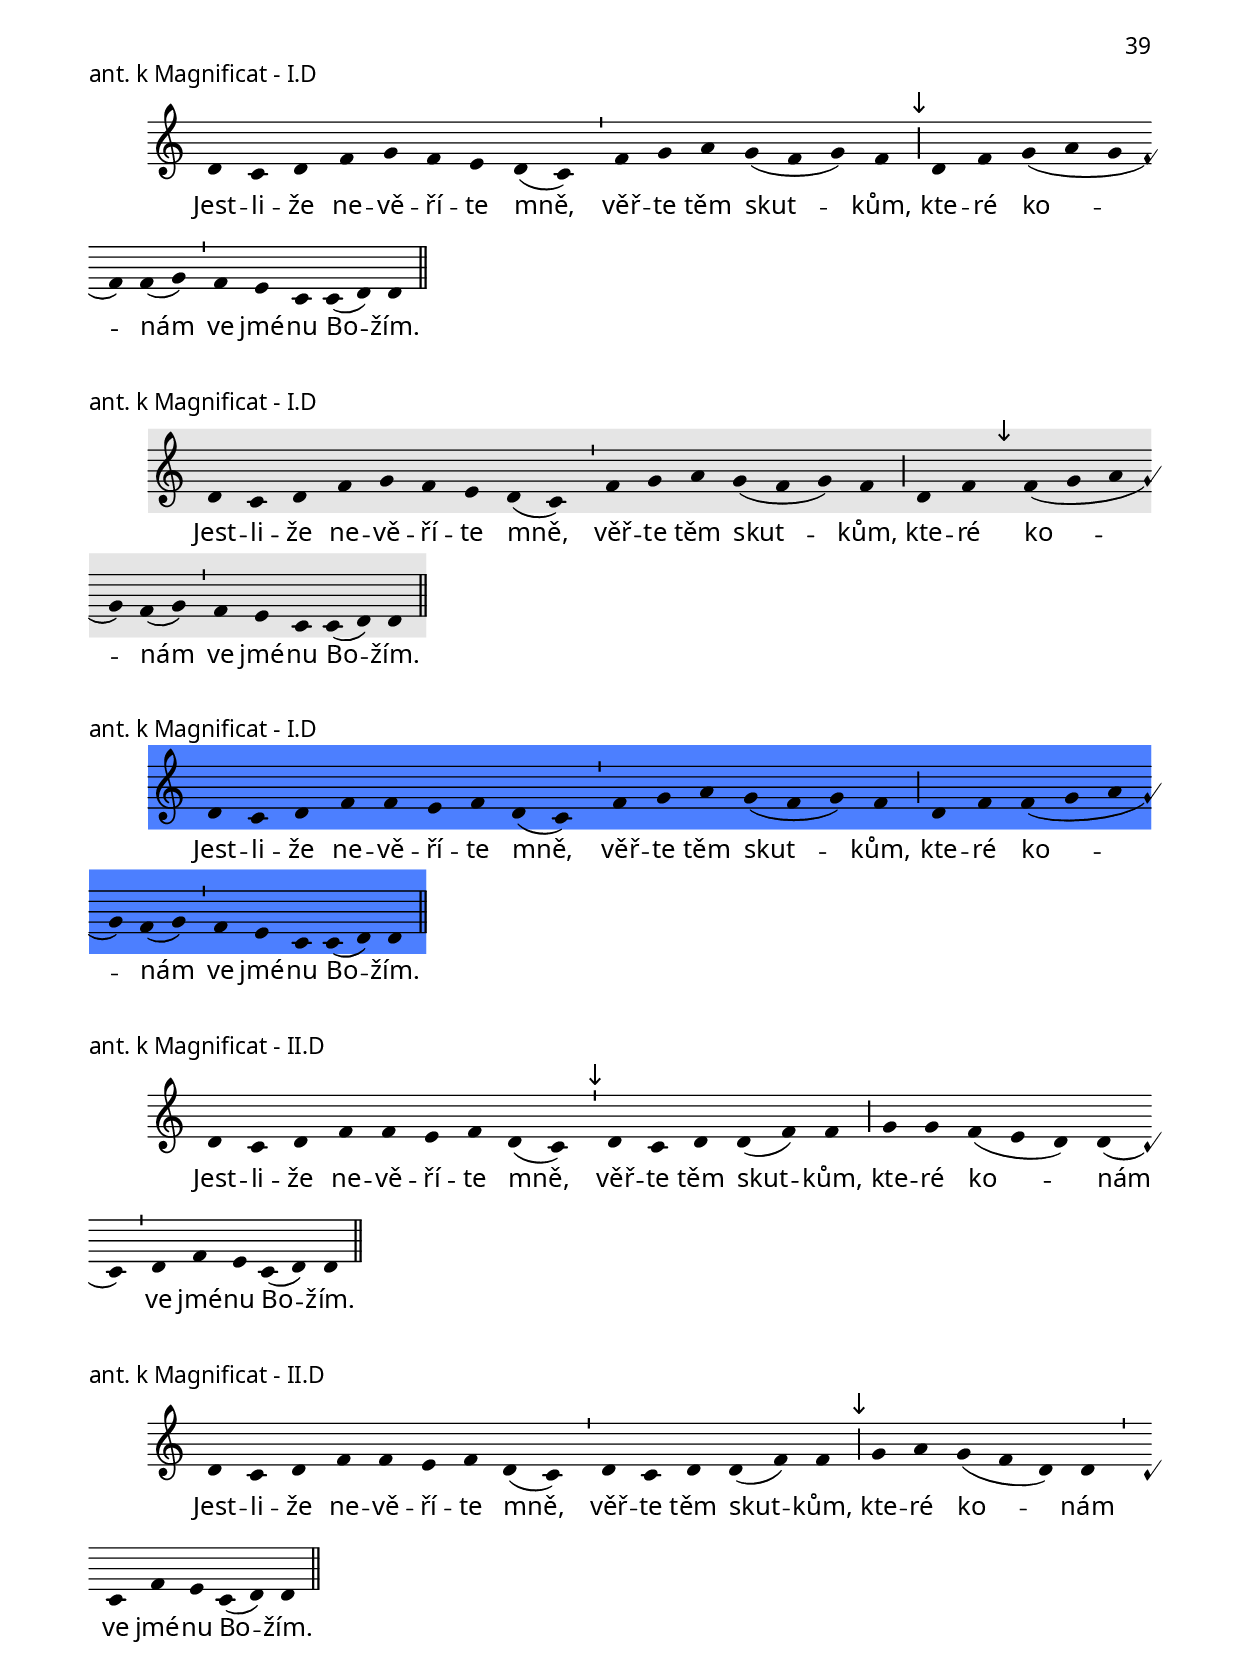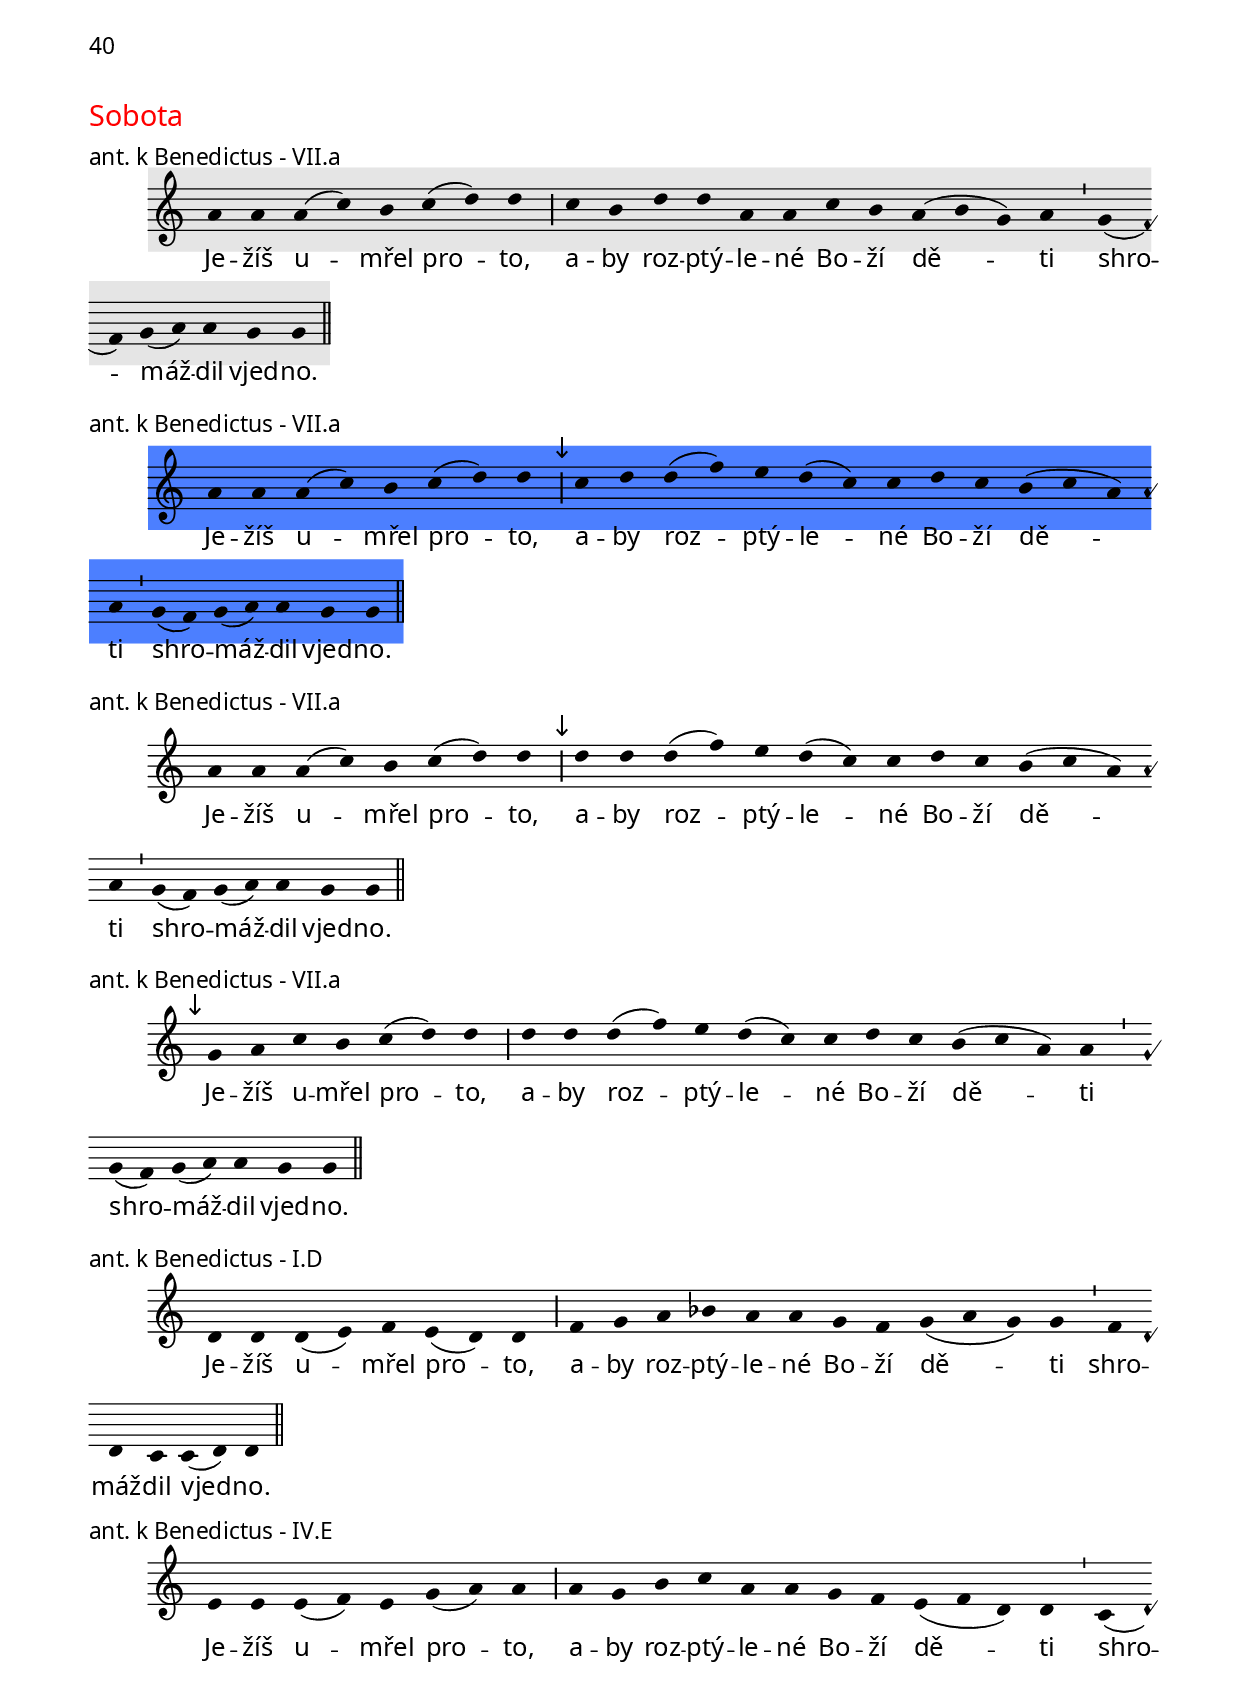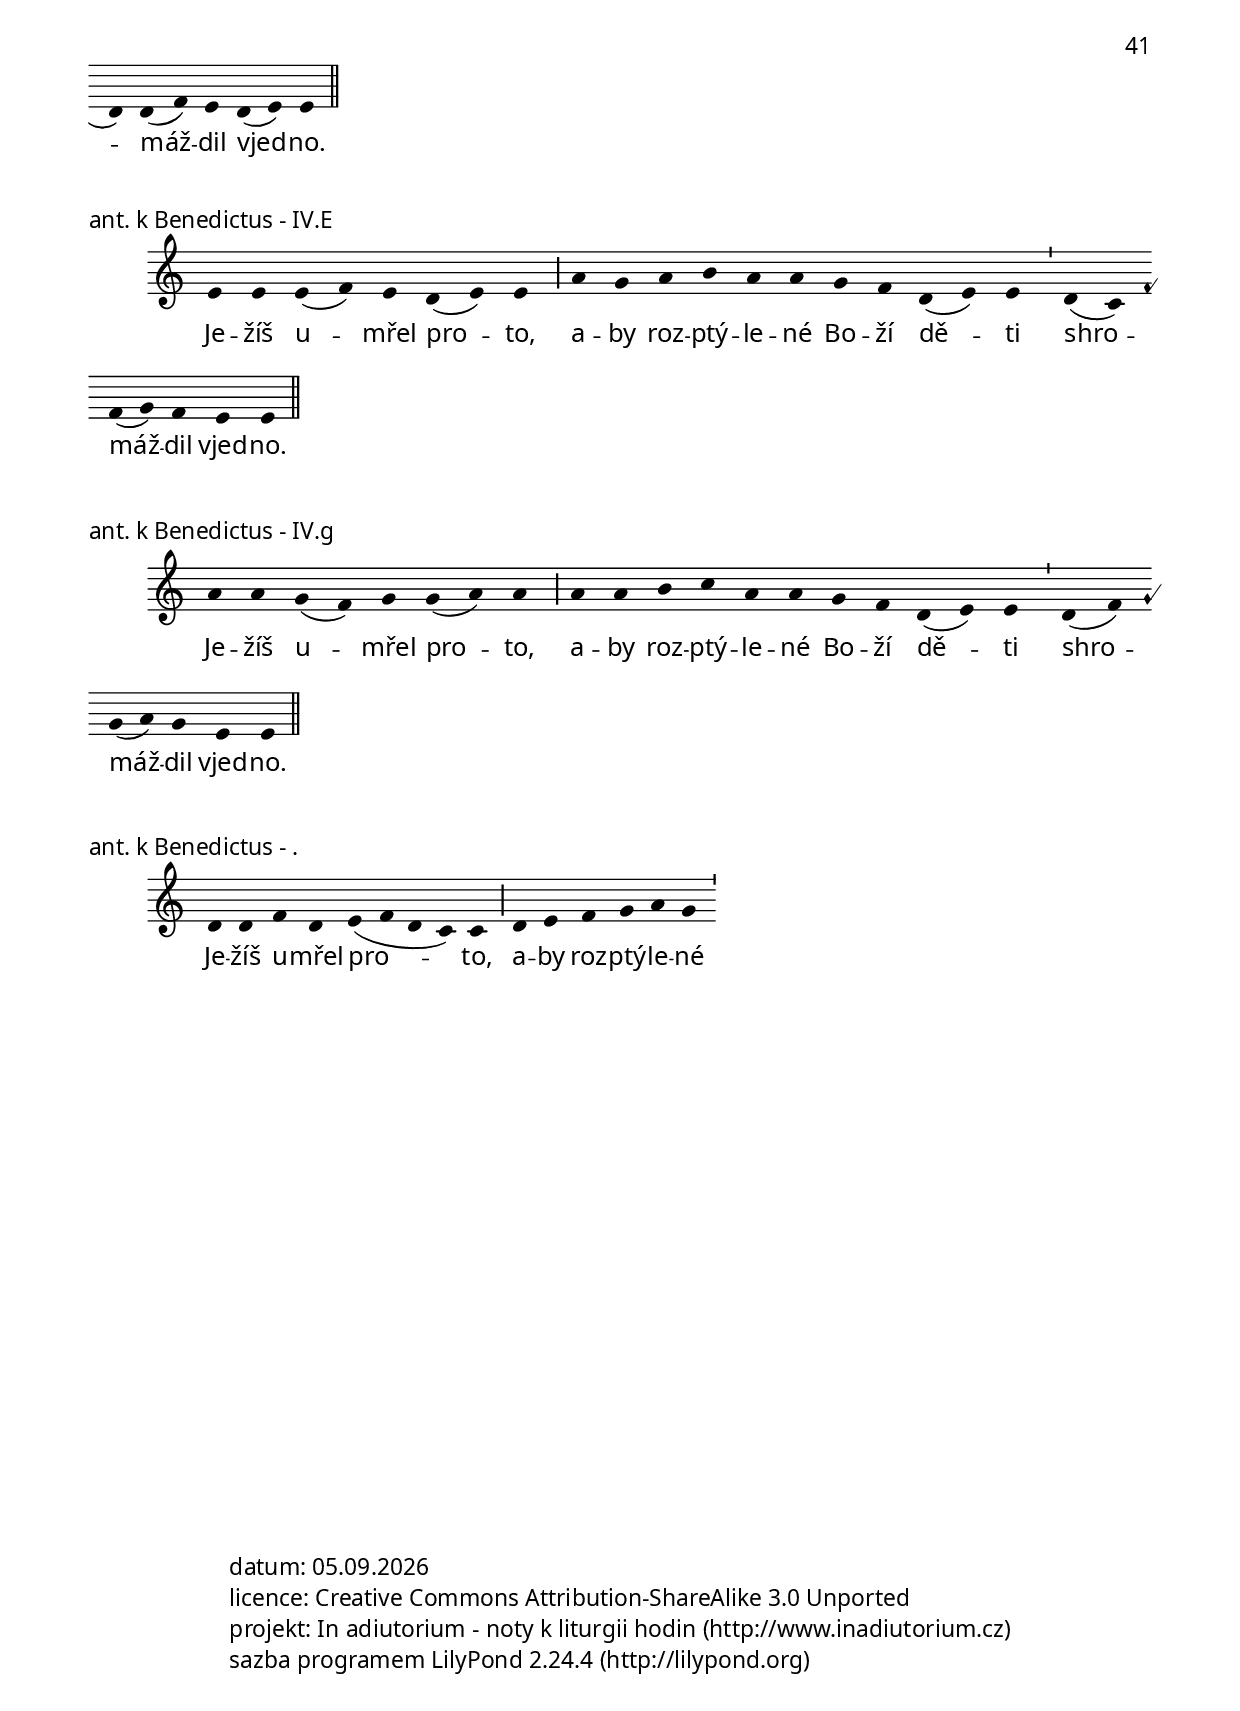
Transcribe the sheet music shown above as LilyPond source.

\include "../spolecne.ly"

\markup\nadpisDen{5. neděle postní}

\markup {\nadpisHodinka {"1. nešpory"}}

\score {
  \relative c' {
    \zvyraznovacSedy
    \choralniRezim
    d4( e) e e c( d e4.) e \barMin e4 f g f( e) d \barMaior
    d d c b c( d e) e \barMaior
    e f f f e c c( d) d \barFinalis
  }
  \addlyrics {
    Vlo -- žím svůj zá -- kon do je -- jich srd -- ce,
    bu -- du je -- jich Bo -- hem
    a o -- ni bu -- dou mým li -- dem.
  }
  \header {
    quid = "1. ant."
    modus = "II"
    differentia = "D"
    psalmus = "Žalm 141"
    placet = "těžce neuspokojivá finála; antifona navíc nic moc - lépe"
    id = "ne-1ne-a1"
    piece = \markup {\sestavTitulek}
  }
}

\score {
  \relative c'' {
    \zvyraznovacSedy
    \choralniRezim
    a4 f a g g \barMin
    b c a g g \barMaior
    g g g g f( e) d \barMin
    d e f g f a g g \barFinalis
  }
  \addlyrics {
    Vlo -- žím svůj zá -- kon
    do je -- jich srd -- ce,
    bu -- du je -- jich Bo -- hem
    a o -- ni bu -- dou mým li -- dem.
  }
  \header {
    quid = "1. ant."
    modus = "VIII"
    differentia = "G"
    psalmus = "Žalm 141"
    id = "ne-1ne-a1"
    piece = \markup {\sestavTitulek}
  }
}

\score {
  \relative c'' {
    \choralniRezim
    g4 g g g( a) g \barMin
    f g a g g \barMaior
    c a c b g( a g) g \barMin
    g f d f g a a( g) g \barFinalis
  }
  \addlyrics {
    Vlo -- žím svůj zá -- kon
    do je -- jich srd -- ce,
    bu -- du je -- jich Bo -- hem
    a o -- ni bu -- dou mým li -- dem.
  }
  \header {
    quid = "1. ant."
    modus = "VIII"
    differentia = "G"
    psalmus = "Žalm 141"
    id = "ne-1ne-a1"
    piece = \markup {\sestavTitulek}
  }
}

\score {
  \relative c'' {
    \choralniRezim
    g4 g g g( a) a \barMin
    b c a g g \barMaior
    c c c c b( a g) g \barMin
    a g f g a a g g \barFinalis
  }
  \addlyrics {
    Vlo -- žím svůj zá -- kon
    do je -- jich srd -- ce,
    bu -- du je -- jich Bo -- hem
    a o -- ni bu -- dou mým li -- dem.
  }
  \header {
    quid = "1. ant."
    modus = "VIII"
    differentia = "G"
    psalmus = "Žalm 141"
    id = "ne-1ne-a1"
    piece = \markup {\sestavTitulek}
  }
}

\score {
  \relative c'' {
    \zvyraznovacSedy
    \choralniRezim
    g4 f g a( c) c \barMin
    c d c a a \barMaior
    c c b a g( a) g \barMin
    g f d f g a g g \barFinalis
  }
  \addlyrics {
    Vlo -- žím svůj zá -- kon
    do je -- jich srd -- ce,
    bu -- du je -- jich Bo -- hem
    a o -- ni bu -- dou mým li -- dem.
  }
  \header {
    quid = "1. ant."
    modus = "VIII"
    differentia = "G"
    psalmus = "Žalm 141"
    id = "ne-1ne-a1"
    piece = \markup {\sestavTitulek}
  }
}

\score {
  \relative c'' {
    \choralniRezim
    g4 f g a( c) c \barMin
    c d c a a \barMaior
    c c b a g( a) g \barMin
    g \mark\sipka a f g a a g g \barFinalis
  }
  \addlyrics {
    Vlo -- žím svůj zá -- kon
    do je -- jich srd -- ce,
    bu -- du je -- jich Bo -- hem
    a o -- ni bu -- dou mým li -- dem.
  }
  \header {
    quid = "1. ant."
    modus = "VIII"
    differentia = "G"
    psalmus = "Žalm 141"
    id = "ne-1ne-a1"
    piece = \markup {\sestavTitulek}
  }
}

\score {
  \relative c'' {
    \choralniRezim
    a4 g a c( d) d \barMin
    c( d) e c c( d) d \barMaior
    a d b c a( g) a( g) \barMin
    f g( a) a b c a g( a) a \barFinalis
  }
  \addlyrics {
    Vlo -- žím svůj zá -- kon
    do je -- jich srd -- ce,
    bu -- du je -- jich Bo -- hem
    a o -- ni bu -- dou mým li -- dem.
  }
  \header {
    quid = "1. ant."
    modus = "IV alt"
    differentia = "A"
    psalmus = "Žalm 141"
    id = "ne-1ne-a1"
    piece = \markup {\sestavTitulek}
  }
}

\score {
  \relative c'' {
    \choralniRezim
    c4 c a c( b g4.) g \barMin
    a4 g f g g \barMaior
    a b c d c a \barMin
    a c c b c a g( a) g \barFinalis
  }
  \addlyrics {
    Vlo -- žím svůj zá -- kon
    do je -- jich srd -- ce,
    bu -- du je -- jich Bo -- hem
    a o -- ni bu -- dou mým li -- dem.
  }
  \header {
    quid = "1. ant."
    modus = "VIII"
    differentia = "c"
    psalmus = "Žalm 141"
    id = "ne-1ne-a1"
    piece = \markup {\sestavTitulek}
  }
}

\score {
  \relative c'' {
    \choralniRezim
    c4 c a c( b g4.) g \barMin
    a4 \mark\sipka b a g g \barMaior
    f g a b c a \barMin
    a c c b c a g( a) g \barFinalis
  }
  \addlyrics {
    Vlo -- žím svůj zá -- kon
    do je -- jich srd -- ce,
    bu -- du je -- jich Bo -- hem
    a o -- ni bu -- dou mým li -- dem.
  }
  \header {
    quid = "1. ant."
    modus = "VIII"
    differentia = "c"
    psalmus = "Žalm 141"
    id = "ne-1ne-a1"
    piece = \markup {\sestavTitulek}
  }
}

\score {
  \relative c'' {
    \zvyraznovacSedy
    \choralniRezim
    c4 c a c( b g4.) g \barMin
    a4 \mark\sipka f a g g \barMaior
    f g a b c a \barMin
    a c c b c a g( a) g \barFinalis
  }
  \addlyrics {
    Vlo -- žím svůj zá -- kon
    do je -- jich srd -- ce,
    bu -- du je -- jich Bo -- hem
    a o -- ni bu -- dou mým li -- dem.
  }
  \header {
    quid = "1. ant."
    modus = "VIII"
    differentia = "c"
    psalmus = "Žalm 141"
    id = "ne-1ne-a1"
    piece = \markup {\sestavTitulek}
  }
}

\score {
  \relative c'' {
    \choralniRezim
    c4 c a c( b g4.) g \barMin
    a4 b a g g \barMaior
    f g a \mark\sipka a c b \barMin
    b c a g f a g g \barFinalis
  }
  \addlyrics {
    Vlo -- žím svůj zá -- kon
    do je -- jich srd -- ce,
    bu -- du je -- jich Bo -- hem
    a o -- ni bu -- dou mým li -- dem.
  }
  \header {
    quid = "1. ant."
    modus = "VIII"
    differentia = "c"
    psalmus = "Žalm 141"
    id = "ne-1ne-a1"
    piece = \markup {\sestavTitulek}
  }
}

\score {
  \relative c'' {
    \choralniRezim
    c4 c a c( b g4.) g \barMin
    a4 b a g g \barMaior
    f g a a c b \barMin
    b c \mark\sipka c b c a a( g) g \barFinalis
  }
  \addlyrics {
    Vlo -- žím svůj zá -- kon
    do je -- jich srd -- ce,
    bu -- du je -- jich Bo -- hem
    a o -- ni bu -- dou mým li -- dem.
  }
  \header {
    quid = "1. ant."
    modus = "VIII"
    differentia = "c"
    psalmus = "Žalm 141"
    id = "ne-1ne-a1"
    piece = \markup {\sestavTitulek}
  }
}

\markup{
  (Úvodní motiv se částečně vrací k první verzi.)
}
\score {
  \relative c'' {
    \choralniRezim
    g4 g a f( g a4.) a \barMin
    a4 b g a a \barMaior
    c c b c a( g) g \barMin
    g a f g a a g g \barFinalis
  }
  \addlyrics {
    Vlo -- žím svůj zá -- kon
    do je -- jich srd -- ce,
    bu -- du je -- jich Bo -- hem
    a o -- ni bu -- dou mým li -- dem.
  }
  \header {
    quid = "1. ant."
    modus = "VIII"
    differentia = "G"
    psalmus = "Žalm 141"
    id = "ne-1ne-a1"
    piece = \markup {\sestavTitulek}
  }
}

\score {
  \relative c'' {
    \zvyraznovacModry
    \choralniRezim
    g4 g a f( g a4.) a4 \barMin
    a b g a a \barMaior
    \mark\sipka c b c d c a \barMin
    a c c b c a g( a) g \barFinalis
  }
  \addlyrics {
    Vlo -- žím svůj zá -- kon
    do je -- jich srd -- ce,
    bu -- du je -- jich Bo -- hem
    a o -- ni bu -- dou mým li -- dem.
  }
  \header {
    quid = "1. ant."
    modus = "VIII"
    differentia = "G"
    psalmus = "Žalm 141"
    id = "ne-1ne-a1"
    piece = \markup {\sestavTitulek}
  }
}

\score {
  \relative c' {
    \choralniRezim
    f4 f g g( a) a \barMin
    a g f g g \barMaior
    a a g a g( f) f \barMin
    d f f g a g f f \barFinalis
  }
  \addlyrics {
    Vlo -- žím svůj zá -- kon
    do je -- jich srd -- ce,
    bu -- du je -- jich Bo -- hem
    a o -- ni bu -- dou mým li -- dem.
  }
  \header {
    quid = "1. ant."
    modus = "VI"
    differentia = "F"
    psalmus = "Žalm 141"
    id = "ne-1ne-a1"
    piece = \markup {\sestavTitulek}
  }
}

\pageBreak

\score {
  \relative c'' {
    \zvyraznovacSedy
    \choralniRezim
    \key f \major
    g4( a) a a( g) a f( e) d f( bes) a a \barMaior
    a( bes) a g( a) a4.( e) \barMin e4 e d e e g( a) a \barMaior
    a( g) g( a) a c( b) a b g( e) e \barMin f( g) f e( c d4.) d \barFinalis
  }
  \addlyrics {
    Všech -- no po -- va -- žu -- ji za ško -- du
    ve srov -- ná -- ní s_o -- ním ne -- smír -- ně cen -- ným
    po -- zná -- ním Je -- ží -- še Kris -- ta, své -- ho Pá -- na.
  }
  \header {
    quid = "2. ant."
    modus = "I"
    differentia = "g"
    psalmus = "Žalm 142"
    placet = "zaslouží trochu úsilí"
    id = "ne-1ne-a2"
    piece = \markup {\sestavTitulek}
  }
}

\score {
  \relative c'' {
    \zvyraznovacSedy
    \choralniRezim
    a4 a g a g f bes a a \barMaior
    g a g g f g a bes g g( a) a \barMaior
    a g f a g f d d \barMin
    c( d) e d d \barFinalis
  }
  \addlyrics {
    Všech -- no po -- va -- žu -- ji za ško -- du
    ve srov -- ná -- ní s_o -- ním ne -- smír -- ně cen -- ným
    po -- zná -- ním Je -- ží -- še Kris -- ta,
    své -- ho Pá -- na.
  }
  \header {
    quid = "2. ant."
    modus = "I"
    differentia = "a"
    psalmus = "Žalm 142"
    id = "ne-1ne-a2"
    piece = \markup {\sestavTitulek}
  }
}

\markup\justify{
  Ten neobvyklý interval na _za škodu_ byl řadu let výrazným
  poznávacím znamením téhle antifony a nejspíš se mi ještě dlouho
  bude samovolně vybavovat, když ten text uvidím, ale přijde mi teď
  v celku nápěvu neústrojný. Výrazný zářez, který ten skok vytvářel,
  se na daném místě nehodí.
}

\score {
  \relative c'' {
    \zvyraznovacSedy
    \choralniRezim
    a4 a g a g f \mark\sipka g a a \barMaior
    g a g g f g a bes \mark\sipka a g( a) a \barMaior
    a g f \mark\sipka g( a) g f d d \barMin
    \mark\sipka e( f) d c( d) d \barFinalis
  }
  \addlyrics {
    Všech -- no po -- va -- žu -- ji za ško -- du
    ve srov -- ná -- ní s_o -- ním ne -- smír -- ně cen -- ným
    po -- zná -- ním Je -- ží -- še Kris -- ta,
    své -- ho Pá -- na.
  }
  \header {
    quid = "2. ant."
    modus = "I"
    differentia = "a"
    psalmus = "Žalm 142"
    id = "ne-1ne-a2"
    piece = \markup {\sestavTitulek}
  }
}

\score {
  \relative c'' {
    \choralniRezim
    a4 a g a g f g a a \barMaior
    g a g g f g a bes a g( a) a \barMaior
    \mark\sipka a( bes a) g( a) a( g) \barMin
    f( g) f e d( c) c \barMin
    d( f) e d d \barFinalis
  }
  \addlyrics {
    Všech -- no po -- va -- žu -- ji za ško -- du
    ve srov -- ná -- ní s_o -- ním ne -- smír -- ně cen -- ným
    po -- zná -- ním
    Je -- ží -- še Kris -- ta,
    své -- ho Pá -- na.
  }
  \header {
    quid = "2. ant."
    modus = "I"
    differentia = "a"
    psalmus = "Žalm 142"
    id = "ne-1ne-a2"
    piece = \markup {\sestavTitulek}
  }
}

\score {
  \relative c'' {
    \key f \major
    \choralniRezim
    a4 a g a g f g a a \barMaior
    g a g g f g a bes a g( a) a \barMaior
    \mark\sipka a( bes c) bes( a) g \barMin
    g a g f( e) d \barMin
    c( d) e d d \barFinalis
  }
  \addlyrics {
    Všech -- no po -- va -- žu -- ji za ško -- du
    ve srov -- ná -- ní s_o -- ním ne -- smír -- ně cen -- ným
    po -- zná -- ním
    Je -- ží -- še Kris -- ta,
    své -- ho Pá -- na.
  }
  \header {
    quid = "2. ant."
    modus = "I"
    differentia = "a"
    psalmus = "Žalm 142"
    id = "ne-1ne-a2"
    piece = \markup {\sestavTitulek}
  }
}

\score {
  \relative c'' {
    \key f \major
    \choralniRezim
    a4 a g a g f g a a \barMaior
    g a g g f g a bes a g( a) a \barMaior
    \mark\sipka g( f) e( f) d( e) \barMin
    d f g a a \barMin
    g f e( d) d \barFinalis
  }
  \addlyrics {
    Všech -- no po -- va -- žu -- ji za ško -- du
    ve srov -- ná -- ní s_o -- ním ne -- smír -- ně cen -- ným
    po -- zná -- ním
    Je -- ží -- še Kris -- ta,
    své -- ho Pá -- na.
  }
  \header {
    quid = "2. ant."
    modus = "I"
    differentia = "a"
    psalmus = "Žalm 142"
    id = "ne-1ne-a2"
    piece = \markup {\sestavTitulek}
  }
}

\score {
  \relative c'' {
    \zvyraznovacZelenyIII
    \key f \major
    \choralniRezim
    a4 a g a g f g a a \barMaior
    g a g g f g a bes a g( a) a \barMaior
    \mark\sipka a( g f) e( f d4.) d \barMin
    d4 f g a a \barMin
    g f e( d) d \barFinalis
  }
  \addlyrics {
    Všech -- no po -- va -- žu -- ji za ško -- du
    ve srov -- ná -- ní s_o -- ním ne -- smír -- ně cen -- ným
    po -- zná -- ním
    Je -- ží -- še Kris -- ta,
    své -- ho Pá -- na.
  }
  \header {
    quid = "2. ant."
    modus = "I"
    differentia = "a"
    psalmus = "Žalm 142"
    id = "ne-1ne-a2"
    piece = \markup {\sestavTitulek}
  }
}

\score {
  \relative c'' {
    \key f \major
    \choralniRezim
    a4 a g a g f g a a \barMaior
    \mark\sipka a a g( a) g \barMin f g a bes a g( a) a \barMaior
    a( g f) e( f d4.) d \barMin
    d4 f g a a \barMin
    g f e( d) d \barFinalis
  }
  \addlyrics {
    Všech -- no po -- va -- žu -- ji za ško -- du
    ve srov -- ná -- ní s_o -- ním ne -- smír -- ně cen -- ným
    po -- zná -- ním
    Je -- ží -- še Kris -- ta,
    své -- ho Pá -- na.
  }
  \header {
    quid = "2. ant."
    modus = "I"
    differentia = "a"
    psalmus = "Žalm 142"
    id = "ne-1ne-a2"
    piece = \markup {\sestavTitulek}
  }
}

\score {
  \relative c'' {
    \zvyraznovacSedy
    \choralniRezim
    a4 a g a g f g( a) g g \barMaior
    f g g( a) a \barMin a g a bes a g( a) a \barMaior
    a g f g( a) g f d d \barMin
    d( e) c c( d) d \barFinalis
  }
  \addlyrics {
    Všech -- no po -- va -- žu -- ji za ško -- du
    ve srov -- ná -- ní s_o -- ním ne -- smír -- ně cen -- ným
    po -- zná -- ním Je -- ží -- še Kris -- ta,
    své -- ho Pá -- na.
  }
  \header {
    quid = "2. ant."
    modus = "I"
    differentia = "a"
    psalmus = "Žalm 142"
    id = "ne-1ne-a2"
    piece = \markup {\sestavTitulek}
  }
}

\score {
  \relative c'' {
    \zvyraznovacModry
    \choralniRezim
    a4 a g a g f g( a) g g \barMaior
    f g g( a) a \barMin a g a bes a g( a) a \barMaior
    a g f \mark\sipka g a g g( f d) d \barMin
    d( e) c c( d) d \barFinalis
  }
  \addlyrics {
    Všech -- no po -- va -- žu -- ji za ško -- du
    ve srov -- ná -- ní s_o -- ním ne -- smír -- ně cen -- ným
    po -- zná -- ním Je -- ží -- še Kris -- ta,
    své -- ho Pá -- na.
  }
  \header {
    quid = "2. ant."
    modus = "I"
    differentia = "a"
    psalmus = "Žalm 142"
    id = "ne-1ne-a2"
    piece = \markup {\sestavTitulek}
  }
}

\score {
  \relative c'' {
    \choralniRezim
    a4 a g a g f g( a) g g \barMaior
    f g g( a) a \barMin \mark\sipka g a bes a g g( a) a \barMaior
    a g f g( a) g f d d \barMin
    d( e) c c( d) d \barFinalis
  }
  \addlyrics {
    Všech -- no po -- va -- žu -- ji za ško -- du
    ve srov -- ná -- ní s_o -- ním ne -- smír -- ně cen -- ným
    po -- zná -- ním Je -- ží -- še Kris -- ta,
    své -- ho Pá -- na.
  }
  \header {
    quid = "2. ant."
    modus = "I"
    differentia = "a"
    psalmus = "Žalm 142"
    id = "ne-1ne-a2"
    piece = \markup {\sestavTitulek}
  }
}

\score {
  \relative c'' {
    \choralniRezim
    a4 a g a g f \mark\sipka a g g \barMaior
    f g \mark\sipka a a g a a bes a g( a) a \barMaior
    a g f g( a) g f d d \barMin
    d( e) c c( d) d \barFinalis
  }
  \addlyrics {
    Všech -- no po -- va -- žu -- ji za ško -- du
    ve srov -- ná -- ní s_o -- ním ne -- smír -- ně cen -- ným
    po -- zná -- ním Je -- ží -- še Kris -- ta,
    své -- ho Pá -- na.
  }
  \header {
    quid = "2. ant."
    modus = "I"
    differentia = "a"
    psalmus = "Žalm 142"
    id = "ne-1ne-a2"
    piece = \markup {\sestavTitulek}
  }
}

\markup\nadpisSkupiny 2
\markup\justify{
  Pokus vyjít volně z latinské předlohy -
  \italic{Existimo omnia detrimentum esse,} AR1912, s. 718.
  (CantusIndex neví o žádném výskytu, což by mohlo mluvit pro to,
  že jde o text nově přidaný v potridentském období.
  Ostatně i určení coby antifona pro komemoraci sv. Josefa Kupertinského
  žádnému velkému stáří nenasvědčuje.)
}

\score {
  \relative c' {
    \choralniRezim
    e4 e f g f e d e e \barMaior
    f g a a g a a b g g( a) a \barMaior
    g( f) g( a) a a c g a( g f) e \barMin
    d( e) f d d \barFinalis
  }
  \addlyrics {
    Všech -- no po -- va -- žu -- ji za ško -- du
    ve srov -- ná -- ní s_o -- ním ne -- smír -- ně cen -- ným
    po -- zná -- ním Je -- ží -- še Kris -- ta,
    své -- ho Pá -- na.
  }
  \header {
    quid = "2. ant."
    modus = "I"
    differentia = "g"
    psalmus = "Žalm 142"
    id = "ne-1ne-a2"
    piece = \markup {\sestavTitulek}
  }
}

\score {
  \relative c' {
    \choralniRezim
    e4 e f g f e d e e \barMaior
    f g a a g a a b g g( a) a \barMaior
    \mark\sipka a g f g a g e e \barMin
    f d d( e) e \barFinalis
  }
  \addlyrics {
    Všech -- no po -- va -- žu -- ji za ško -- du
    ve srov -- ná -- ní s_o -- ním ne -- smír -- ně cen -- ným
    po -- zná -- ním Je -- ží -- še Kris -- ta,
    své -- ho Pá -- na.
  }
  \header {
    quid = "2. ant."
    modus = "IV"
    differentia = "E"
    psalmus = "Žalm 142"
    id = "ne-1ne-a2"
    piece = \markup {\sestavTitulek}
  }
}

\pageBreak

\markup\justify{
  Liturgia horarum:
  \italic{
    Cum esset Fílius Dei, dídicit ex iis quæ passus est obœdiéntiam.
  }
}
\markup\justify{
  LH cituje \make-bible-link "Žid 5, 8" ;
  DMC volně cituje \make-bible-link "Flp 2, 8"
}

\score {
  \relative c'' {
    \zvyraznovacSedy
    \choralniRezim
    d4 c( d) d d e( d c) c( d) d4.( a) \barMin a4( b g) g( a) a \barFinalis
  }
  \addlyrics {
    Syn Bo -- ží byl po -- sluš -- ný až k_smr -- ti.
  }
  \header {
    quid = "3. ant."
    modus = "IV alt"
    differentia = "d"
    psalmus = "Flp 2"
    id = "ne-1ne-a3"
    fons = "Zelený čtvtek, antifona namísto responsoria (velký kus spol. textu i melodie)"
    piece = \markup {\sestavTitulek}
  }
}

\score {
  \relative c'' {
    \zvyraznovacModry
    \choralniRezim
    d4 c( d) d d e( d c) c( d) d4.( a) \barMin
    a4( b g) g( a) a \barFinalis
  }
  \addlyrics {
    Syn Bo -- ží byl po -- sluš -- ný
    až k_smr -- ti.
  }
  \header {
    quid = "3. ant."
    modus = "IV alt"
    differentia = "d"
    psalmus = "Flp 2"
    id = "ne-1ne-a3"
    fial = "pust_triduum.ly#so-resp?cast&jiny_text"
    piece = \markup {\sestavTitulek}
  }
}

\score {
  \relative c'' {
    \choralniRezim
    \mark\sipka a4 c( d) d d e( d c) c( d) d4.( a) \barMin
    a4( b g) g( a) a \barFinalis
  }
  \addlyrics {
    Syn Bo -- ží byl po -- sluš -- ný
    až k_smr -- ti.
  }
  \header {
    quid = "3. ant."
    modus = "IV alt"
    differentia = "d"
    psalmus = "Flp 2"
    id = "ne-1ne-a3"
    fial = "pust_triduum.ly#ct-resp?konec=17"
    piece = \markup {\sestavTitulek}
  }
}

\score {
  \relative c'' {
    \choralniRezim
    a4 c( d) d \mark\sipka \barMin d e( d c) c( d) d4.( a) \barMin
    a4( b g) g( a) a \barFinalis
  }
  \addlyrics {
    Syn Bo -- ží byl po -- sluš -- ný
    až k_smr -- ti.
  }
  \header {
    quid = "3. ant."
    modus = "IV alt"
    differentia = "d"
    psalmus = "Flp 2"
    id = "ne-1ne-a3"
    fial = "pust_triduum.ly#ct-resp?konec=17"
    piece = \markup {\sestavTitulek}
  }
}

\score {
  \relative c'' {
    \choralniRezim
    d4 \mark\sipka d c d e( d c) c( d) d4.( a) \barMin
    a4( b g) g( a) a \barFinalis
  }
  \addlyrics {
    Syn Bo -- ží byl po -- sluš -- ný
    až k_smr -- ti.
  }
  \header {
    quid = "3. ant."
    modus = "IV alt"
    differentia = "d"
    psalmus = "Flp 2"
    id = "ne-1ne-a3"
    fial = "pust_triduum.ly#ct-resp?konec=16"
    piece = \markup {\sestavTitulek}
  }
}

\score {
  \relative c'' {
    \zvyraznovacZelenyII
    \choralniRezim
    d4 d c d \mark\sipka d( e d) c( d) d4.( a) \barMin
    a4( b g) g( a) a \barFinalis
  }
  \addlyrics {
    Syn Bo -- ží byl po -- sluš -- ný
    až k_smr -- ti.
  }
  \header {
    quid = "3. ant."
    modus = "IV alt"
    differentia = "d"
    psalmus = "Flp 2"
    id = "ne-1ne-a3"
    fial = "pust_triduum.ly#ct-resp?konec=12"
    piece = \markup {\sestavTitulek}
  }
}

\score {
  \relative c'' {
    \choralniRezim
    a4 a g f e( f) d( c) c \barMin
    d( f e) c( d) d \barFinalis
  }
  \addlyrics {
    Syn Bo -- ží byl po -- sluš -- ný
    až k_smr -- ti.
  }
  \header {
    quid = "3. ant."
    modus = "I"
    differentia = "a"
    psalmus = "Flp 2"
    id = "ne-1ne-a3"
    piece = \markup {\sestavTitulek}
  }
}

\score {
  \relative c' {
    \choralniRezim
    \mark\sipka d4 f d d e( f) d( c) c \barMin
    d( f e) c( d) d \barFinalis
  }
  \addlyrics {
    Syn Bo -- ží byl po -- sluš -- ný
    až k_smr -- ti.
  }
  \header {
    quid = "3. ant."
    modus = "II"
    differentia = "D"
    psalmus = "Flp 2"
    id = "ne-1ne-a3"
    piece = \markup {\sestavTitulek}
  }
}

\score {
  \relative c' {
    \choralniRezim
    d4 f d d \mark\sipka f f e( d c) \barMin
    d( f e) c( d) d \barFinalis
  }
  \addlyrics {
    Syn Bo -- ží byl po -- sluš -- ný
    až k_smr -- ti.
  }
  \header {
    quid = "3. ant."
    modus = "II"
    differentia = "D"
    psalmus = "Flp 2"
    id = "ne-1ne-a3"
    piece = \markup {\sestavTitulek}
  }
}

\score {
  \relative c' {
    \choralniRezim
    d4 d c d f f e( d c) \barMin
    d( e f) d d \barFinalis
  }
  \addlyrics {
    Syn Bo -- ží byl po -- sluš -- ný
    až k_smr -- ti.
  }
  \header {
    quid = "3. ant."
    modus = "II"
    differentia = "D"
    psalmus = "Flp 2"
    id = "ne-1ne-a3"
    piece = \markup {\sestavTitulek}
  }
}

\pageBreak

\markup {\nadpisHodinka {"ranní chvály"}}

\score {
  \relative c' {
    \zvyraznovacSedy
    \choralniRezim
    f4 f( g) g \barMin g( bes) a g a f g4. g \barFinalis
  }
  \addlyrics {
    Můj Bo -- že, stal ses mým po -- moc -- ní -- kem.
  }
  \header {
    quid = "1. ant."
    modus = "VIII"
    differentia = "G"
    psalmus = "Žalm 63"
    placet = "rozhodně není hypomixolydická; spíš hypodórská na g"
    id = "ne-rch-a1"
    piece = \markup {\sestavTitulek}
  }
}

\score {
  \relative c' {
    \zvyraznovacSedy
    \choralniRezim
    c4 c( d) d \barMin
    d( f) e d e c d d \barFinalis
  }
  \addlyrics {
    Můj Bo -- že,
    stal ses mým po -- moc -- ní -- kem.
  }
  \header {
    quid = "1. ant."
    modus = "II"
    differentia = "D"
    psalmus = "Žalm 63"
    id = "ne-rch-a1"
    piece = \markup {\sestavTitulek}
  }
}

\score {
  \relative c' {
    \choralniRezim
    c4 c( d) d \barMin
    \mark\sipka f e d e c d d \barFinalis
  }
  \addlyrics {
    Můj Bo -- že,
    stal ses mým po -- moc -- ní -- kem.
  }
  \header {
    quid = "1. ant."
    modus = "II"
    differentia = "D"
    psalmus = "Žalm 63"
    id = "ne-rch-a1"
    piece = \markup {\sestavTitulek}
  }
}

\score {
  \relative c' {
    \choralniRezim
    c4 c( d) d \barMin
    \mark\sipka f f f e c d d \barFinalis
  }
  \addlyrics {
    Můj Bo -- že,
    stal ses mým po -- moc -- ní -- kem.
  }
  \header {
    quid = "1. ant."
    modus = "II"
    differentia = "D"
    psalmus = "Žalm 63"
    id = "ne-rch-a1"
    piece = \markup {\sestavTitulek}
  }
}

\score {
  \relative c' {
    \zvyraznovacModry
    \choralniRezim
    c4 c( d) d \barMin
    f \mark\sipka g f e c d d \barFinalis
  }
  \addlyrics {
    Můj Bo -- že,
    stal ses mým po -- moc -- ní -- kem.
  }
  \header {
    quid = "1. ant."
    modus = "II"
    differentia = "D"
    psalmus = "Žalm 63"
    id = "ne-rch-a1"
    piece = \markup {\sestavTitulek}
  }
}

\score {
  \relative c' {
    \choralniRezim
    c4 c( d) d \barMin
    f g \mark\sipka g f e d d \barFinalis
  }
  \addlyrics {
    Můj Bo -- že,
    stal ses mým po -- moc -- ní -- kem.
  }
  \header {
    quid = "1. ant."
    modus = "II"
    differentia = "D"
    psalmus = "Žalm 63"
    id = "ne-rch-a1"
    piece = \markup {\sestavTitulek}
  }
}

\score {
  \relative c' {
    \choralniRezim
    c4 d( f) f \barMin
    g f f e c d d \barFinalis
  }
  \addlyrics {
    Můj Bo -- že,
    stal ses mým po -- moc -- ní -- kem.
  }
  \header {
    quid = "1. ant."
    modus = "II"
    differentia = "D"
    psalmus = "Žalm 63"
    id = "ne-rch-a1"
    piece = \markup {\sestavTitulek}
  }
}

\score {
  \relative c' {
    \choralniRezim
    c4 d( f) f \barMin
    g f e f d c( d) d \barFinalis
  }
  \addlyrics {
    Můj Bo -- že,
    stal ses mým po -- moc -- ní -- kem.
  }
  \header {
    quid = "1. ant."
    modus = "II"
    differentia = "D"
    psalmus = "Žalm 63"
    id = "ne-rch-a1"
    piece = \markup {\sestavTitulek}
  }
}

\score {
  \relative c' {
    \choralniRezim
    c4 d( f) f \barMin
    \mark\sipka g g g f e d d \barFinalis
  }
  \addlyrics {
    Můj Bo -- že,
    stal ses mým po -- moc -- ní -- kem.
  }
  \header {
    quid = "1. ant."
    modus = "II"
    differentia = "D"
    psalmus = "Žalm 63"
    id = "ne-rch-a1"
    piece = \markup {\sestavTitulek}
  }
}

\score {
  \relative c' {
    \choralniRezim
    d4 c( b) a \barMin
    c d d f d c( d) d \barFinalis
  }
  \addlyrics {
    Můj Bo -- že,
    stal ses mým po -- moc -- ní -- kem.
  }
  \header {
    quid = "1. ant."
    modus = "II"
    differentia = "D"
    psalmus = "Žalm 63"
    id = "ne-rch-a1"
    piece = \markup {\sestavTitulek}
  }
}

\pageBreak

\markup\justify{
  (poznamka z doby vzniku antifony)
  Zkusenost s opravdovym gregorianskym choralem z Roudnice
  mi dala odvahu skladat i antifony, ktere jsou krasne,
  formalne maji kvality prislusneho modu, ale v mych usich
  s napevem zalmu moc dobre neladi.
  Ale nevim, nevim, neni ta nasledujici uz moc mimo?
  Intonovat po ni zalm je pro me male peklo...
}

\score {
  \relative c'' {
    \zvyraznovacSedy
    \choralniRezim
    a4( c d) f( e) d e c( d c) d \barMin
    d( c) d f e d e c d bes a \barMaior
    a a( g a) bes( c) g4.( a) \barMin a4( bes) f g g \barFinalis
  }
  \addlyrics {
    Vy -- svo -- boď nás, Bo -- že,
    svý -- mi po -- di -- vu -- hod -- ný -- mi skut -- ky
    a za -- chraň nás z_mo -- ci smr -- ti.
  }
  \header {
    quid = "2. ant."
    modus = "VII"
    differentia = "a"
    psalmus = "Dan 3-III"
    placet = "hezká, ale ne v modu VII;
    lze transponovat do modu I, ale finála je tak jako tak neuspokojivá"
    id = "ne-rch-a2"
    piece = \markup {\sestavTitulek}
  }
}

\score {
  \relative c' {
    \zvyraznovacSedy
    \choralniRezim
    e4( g a) c( b) a b g( a g) a \barMin
    a( g) a c b a b g a f e \barMaior
    e e( d e) f( g) d4.( e) \barMin
    \mark\sipka d4( c) f e e \barFinalis
  }
  \addlyrics {
    Vy -- svo -- boď nás, Bo -- že,
    svý -- mi po -- di -- vu -- hod -- ný -- mi skut -- ky
    a za -- chraň nás z_mo -- ci smr -- ti.
  }
  \header {
    quid = "2. ant."
    modus = "IV"
    differentia = "E"
    psalmus = "Dan 3-III"
    id = "ne-rch-a2"
    piece = \markup {\sestavTitulek}
  }
}

\score {
  \relative c' {
    \choralniRezim
    \mark\sipka e4 g a a g( a) a \barMin
    g a c b a b g a f e \barMaior
    e e( d e) f( g) d4.( e) \barMin
    d4( c) f e e \barFinalis
  }
  \addlyrics {
    Vy -- svo -- boď nás, Bo -- že,
    svý -- mi po -- di -- vu -- hod -- ný -- mi skut -- ky
    a za -- chraň nás z_mo -- ci smr -- ti.
  }
  \header {
    quid = "2. ant."
    modus = "IV"
    differentia = "E"
    psalmus = "Dan 3-III"
    id = "ne-rch-a2"
    piece = \markup {\sestavTitulek}
  }
}

\score {
  \relative c' {
    \choralniRezim
    e4 g a a g( a) a \barMin
    a g a c b a b g g( a) a \barMaior
    a g( f) e( d) d( e) \barMin
    d4( c) f e e \barFinalis
  }
  \addlyrics {
    Vy -- svo -- boď nás, Bo -- že,
    svý -- mi po -- di -- vu -- hod -- ný -- mi skut -- ky
    a za -- chraň nás z_mo -- ci smr -- ti.
  }
  \header {
    quid = "2. ant."
    modus = "IV"
    differentia = "E"
    psalmus = "Dan 3-III"
    id = "ne-rch-a2"
    piece = \markup {\sestavTitulek}
  }
}

\score {
  \relative c' {
    \choralniRezim
    e4 g a a g( a) a \barMin
    a g a c b a b g g( a) a \barMaior
    a g( f) e( d) d( e) \barMin
    \mark\sipka f( g) f e e \barFinalis
  }
  \addlyrics {
    Vy -- svo -- boď nás, Bo -- že,
    svý -- mi po -- di -- vu -- hod -- ný -- mi skut -- ky
    a za -- chraň nás z_mo -- ci smr -- ti.
  }
  \header {
    quid = "2. ant."
    modus = "IV"
    differentia = "E"
    psalmus = "Dan 3-III"
    id = "ne-rch-a2"
    piece = \markup {\sestavTitulek}
  }
}

\score {
  \relative c' {
    \zvyraznovacModry
    \choralniRezim
    e4 g a a g( a) a \barMin
    a g a c b a b g g( a) a \barMaior
    a g( f) e( d) d( e) \barMin
    \mark\sipka f( g) g e e \barFinalis
  }
  \addlyrics {
    Vy -- svo -- boď nás, Bo -- že,
    svý -- mi po -- di -- vu -- hod -- ný -- mi skut -- ky
    a za -- chraň nás
    z_mo -- ci smr -- ti.
  }
  \header {
    quid = "2. ant."
    modus = "IV"
    differentia = "E"
    psalmus = "Dan 3-III"
    id = "ne-rch-a2"
    piece = \markup {\sestavTitulek}
  }
}

\score {
  \relative c' {
    \choralniRezim
    e4 g a a g( a) a \barMin
    a g a c b a b g g( a) a \barMaior
    a g( f) e( d) d( e) \barMin
    \mark\sipka f( d) f e e \barFinalis
  }
  \addlyrics {
    Vy -- svo -- boď nás, Bo -- že,
    svý -- mi po -- di -- vu -- hod -- ný -- mi skut -- ky
    a za -- chraň nás z_mo -- ci smr -- ti.
  }
  \header {
    quid = "2. ant."
    modus = "IV"
    differentia = "E"
    psalmus = "Dan 3-III"
    id = "ne-rch-a2"
    piece = \markup {\sestavTitulek}
  }
}

\score {
  \relative c' {
    \choralniRezim
    e4 g a a g( a) a \barMin
    a g a c b a b g g( a) a \barMaior
    a \mark\sipka g( a) g( f) e( d) \barMin
    f( g) g e e \barFinalis
  }
  \addlyrics {
    Vy -- svo -- boď nás, Bo -- že,
    svý -- mi po -- di -- vu -- hod -- ný -- mi skut -- ky
    a za -- chraň nás z_mo -- ci smr -- ti.
  }
  \header {
    quid = "2. ant."
    modus = "IV"
    differentia = "E"
    psalmus = "Dan 3-III"
    id = "ne-rch-a2"
    piece = \markup {\sestavTitulek}
  }
}

\pageBreak

\score {
  \relative c'' {
    \zvyraznovacSedy
    \choralniRezim
    g4( a) a a( d f) c c4.( d) \barMaior
    d4 c c( d) a a \barMin
    g f f( g f) g( a) a \barFinalis
  }
  \addlyrics {
    Při -- šla ho -- di -- na,
    kdy Syn člo -- vě -- ka
    bu -- de o -- sla -- ven.
  }
  \header {
    quid = "3. ant."
    modus = "IV alt"
    differentia = "A"
    psalmus = "Žalm 149"
    id = "ne-rch-a3"
    piece = \markup {\sestavTitulek}
  }
}

\score {
  \relative c'' {
    \zvyraznovacSedy
    \choralniRezim
    a4 a g( a b) g g( a) \barMaior
    a a g( a) e e \barMin
    d c d( f) f( e) e \barFinalis
  }
  \addlyrics {
    Při -- šla ho -- di -- na,
    kdy Syn člo -- vě -- ka
    bu -- de o -- sla -- ven.
  }
  \header {
    quid = "3. ant."
    modus = "IV"
    differentia = "g"
    psalmus = "Žalm 149"
    id = "ne-rch-a3"
    piece = \markup {\sestavTitulek}
  }
}

\score {
  \relative c'' {
    \choralniRezim
    a4 a \mark\sipka b( g) g( a) a \barMaior
    a a g( a) e e \barMin
    d c d( f) f( e) e \barFinalis
  }
  \addlyrics {
    Při -- šla ho -- di -- na,
    kdy Syn člo -- vě -- ka
    bu -- de o -- sla -- ven.
  }
  \header {
    quid = "3. ant."
    modus = "IV"
    differentia = "g"
    psalmus = "Žalm 149"
    id = "ne-rch-a3"
    piece = \markup {\sestavTitulek}
  }
}

\score {
  \relative c'' {
    \zvyraznovacModry
    \choralniRezim
    a4 \mark\sipka g a( b c) a a \barMaior
    \mark\sipka b a g( a) e e \barMin
    d c \mark\sipka d( f e) d( e) e \barFinalis
  }
  \addlyrics {
    Při -- šla ho -- di -- na,
    kdy Syn člo -- vě -- ka
    bu -- de o -- sla -- ven.
  }
  \header {
    quid = "3. ant."
    modus = "IV"
    differentia = "g"
    psalmus = "Žalm 149"
    id = "ne-rch-a3"
    piece = \markup {\sestavTitulek}
  }
}

\score {
  \relative c'' {
    \choralniRezim
    a4 g a( b c) a a \barMaior
    \mark\sipka a a g( a) e e \barMin
    d c d( f e) d( e) e \barFinalis
  }
  \addlyrics {
    Při -- šla ho -- di -- na,
    kdy Syn člo -- vě -- ka
    bu -- de o -- sla -- ven.
  }
  \header {
    quid = "3. ant."
    modus = "IV"
    differentia = "g"
    psalmus = "Žalm 149"
    id = "ne-rch-a3"
    piece = \markup {\sestavTitulek}
  }
}

\score {
  \relative c'' {
    \choralniRezim
    a4 a g( a) e e \barMaior
    d c d e e
    f g a( g f) e e \barFinalis
  }
  \addlyrics {
    Při -- šla ho -- di -- na,
    kdy Syn člo -- vě -- ka
    bu -- de o -- sla -- ven.
  }
  \header {
    quid = "3. ant."
    modus = "IV"
    differentia = "g"
    psalmus = "Žalm 149"
    id = "ne-rch-a3"
    piece = \markup {\sestavTitulek}
  }
}

\score {
  \relative c'' {
    \choralniRezim
    a4 a g( a) e e \barMaior
    \mark\sipka f g a( b) a a \barMin
    g f g( a g) f( e) e \barFinalis
  }
  \addlyrics {
    Při -- šla ho -- di -- na,
    kdy Syn člo -- vě -- ka
    bu -- de o -- sla -- ven.
  }
  \header {
    quid = "3. ant."
    modus = "IV"
    differentia = "g"
    psalmus = "Žalm 149"
    id = "ne-rch-a3"
    piece = \markup {\sestavTitulek}
  }
}

\pageBreak

\markup {\nadpisHodinka {"2. nešpory"}}

\markup\justify{
  Liturgia horarum:
  \italic{
    Sicut exaltátus est serpens in erémo, ita exaltári opórtet Fílium hóminis.
  }
  (\cantusid-link "004932")
}

\score {
  \relative c'' {
    \zvyraznovacSedy
    \choralniRezim
    \key f \major
    g4 g g f( g a) bes( a) g bes a( f) f( g) g \barMaior
    g4 g g g g( a) f( d) d \barMin f e( f) d d \barFinalis
  }
  \addlyrics {
    Ja -- ko byl vy -- vý -- šen had na pouš -- ti,
    tak mu -- sí být vy -- vý -- šen Syn člo -- vě -- ka.
  }
  \header {
    quid = "1. ant."
    modus = "I"
    differentia = "g"
    psalmus = "Žalm 110"
    placet = "takový text nesmí mít nemastný neslaný nápěv!"
    id = "ne-ne2-a1"
    piece = \markup {\sestavTitulek}
  }
}

\score {
  \relative c' {
    \zvyraznovacSedy
    \choralniRezim
    f4 e d d( a') a( b) a c b( c) a a \barMaior
    a a g f g e e d( f) f e e \barFinalis
  }
  \addlyrics {
    Ja -- ko byl vy -- vý -- šen had na pouš -- ti,
    tak mu -- sí být vy -- vý -- šen Syn člo -- vě -- ka.
  }
  \header {
    quid = "1. ant."
    modus = "IV"
    differentia = "E"
    psalmus = "Žalm 110"
    id = "ne-ne2-a1"
    piece = \markup {\sestavTitulek}
  }
}

\markup\justify{
  Následující verze není po hudební stránce nějak výrazně kvalitnější
  než předchozí, ale je v rámci modu typičtější / méně překvapivá.
  A pak je žádoucí, aby nebyly všechny tři antifony
  (zvlášť tady, v nedělních druhých nešporách)
  jen v modech III a IV, protože to působí jednotvárně.
}

\score {
  \relative c' {
    \zvyraznovacSedy
    \choralniRezim
    \mark\sipka e4 c d d( a') a( b) a c b( c) a a \barMaior
    a a g f \mark\sipka g( a) g g \barMin
    f( e) c d d \barFinalis
  }
  \addlyrics {
    Ja -- ko byl vy -- vý -- šen had na pouš -- ti,
    tak mu -- sí být vy -- vý -- šen
    Syn člo -- vě -- ka.
  }
  \header {
    quid = "1. ant."
    modus = "I"
    differentia = "D"
    psalmus = "Žalm 110"
    id = "ne-ne2-a1"
    piece = \markup {\sestavTitulek}
  }
}

\markup\justify{
  Nejde o adaptaci nějaké konkrétní verze, ale zejm. začátek
  se přiznává k modelu známému z pramenů.
}
\score {
  \relative c' {
    \zvyraznovacModry
    \choralniRezim
    d4 d c f( g) g( a) a \barMin g( f) g( a) g g \barMaior
    a a g f e( f) d( c) c \barMin
    d( f e) c d d \barFinalis
  }
  \addlyrics {
    Ja -- ko byl vy -- vý -- šen had na pouš -- ti,
    tak mu -- sí být vy -- vý -- šen
    Syn člo -- vě -- ka.
  }
  \header {
    quid = "1. ant."
    modus = "I"
    differentia = "D"
    psalmus = "Žalm 110"
    id = "ne-ne2-a1"
    piece = \markup {\sestavTitulek}
  }
}

\score {
  \relative c' {
    \choralniRezim
    d4 d c f( g) g( a) a \barMin g( f) g( a) g g \barMaior
    a a g f e( f) d( c) c \barMin
    \mark\sipka d( f) e( f) d d \barFinalis
  }
  \addlyrics {
    Ja -- ko byl vy -- vý -- šen had na pouš -- ti,
    tak mu -- sí být vy -- vý -- šen
    Syn člo -- vě -- ka.
  }
  \header {
    quid = "1. ant."
    modus = "I"
    differentia = "D"
    psalmus = "Žalm 110"
    id = "ne-ne2-a1"
    piece = \markup {\sestavTitulek}
  }
}

\score {
  \relative c' {
    \choralniRezim
    d4 d c f( g) g( a) a \barMin g( f) g( a) g g \barMaior
    a a g f \mark\sipka g( a g) f( e) d( c) \barMin
    d( f e) c d d \barFinalis
  }
  \addlyrics {
    Ja -- ko byl vy -- vý -- šen had na pouš -- ti,
    tak mu -- sí být vy -- vý -- šen
    Syn člo -- vě -- ka.
  }
  \header {
    quid = "1. ant."
    modus = "I"
    differentia = "D"
    psalmus = "Žalm 110"
    id = "ne-ne2-a1"
    piece = \markup {\sestavTitulek}
  }
}

\score {
  \relative c' {
    \choralniRezim
    d4 d c f( g) g( a) a \barMin g( f) g( a) g g \barMaior
    a a g f g( a g) \mark\sipka f( e d4.) d \barMin
    d4( e c) c d d \barFinalis
  }
  \addlyrics {
    Ja -- ko byl vy -- vý -- šen had na pouš -- ti,
    tak mu -- sí být vy -- vý -- šen
    Syn člo -- vě -- ka.
  }
  \header {
    quid = "1. ant."
    modus = "I"
    differentia = "D"
    psalmus = "Žalm 110"
    id = "ne-ne2-a1"
    piece = \markup {\sestavTitulek}
  }
}

\score {
  \relative c' {
    \choralniRezim
    d4 d c f( g) g( a) a \barMin g( f) g( a) g g \barMaior
    a a g f \mark\sipka g( a) f( e d) d( c) \barMin
    d( f) e( f) d d \barFinalis
  }
  \addlyrics {
    Ja -- ko byl vy -- vý -- šen had na pouš -- ti,
    tak mu -- sí být vy -- vý -- šen
    Syn člo -- vě -- ka.
  }
  \header {
    quid = "1. ant."
    modus = "I"
    differentia = "D"
    psalmus = "Žalm 110"
    id = "ne-ne2-a1"
    piece = \markup {\sestavTitulek}
  }
}

\score {
  \relative c' {
    \choralniRezim
    d4 d c f( g) g( a) a \barMin g( f) g( a) g g \barMaior
    a a g f \mark\sipka e f d
    c e( f) d d \barFinalis
  }
  \addlyrics {
    Ja -- ko byl vy -- vý -- šen had na pouš -- ti,
    tak mu -- sí být vy -- vý -- šen
    Syn člo -- vě -- ka.
  }
  \header {
    quid = "1. ant."
    modus = "I"
    differentia = "D"
    psalmus = "Žalm 110"
    id = "ne-ne2-a1"
    piece = \markup {\sestavTitulek}
  }
}

\score {
  \relative c' {
    \choralniRezim
    d4 d c f( g) g( a) a \barMin g( f) g( a) g g \barMaior
    \mark\sipka f g a a a( c a) g( a) g( f d) \barMin
    d( e c) c d d \barFinalis
  }
  \addlyrics {
    Ja -- ko byl vy -- vý -- šen had na pouš -- ti,
    tak mu -- sí být vy -- vý -- šen
    Syn člo -- vě -- ka.
  }
  \header {
    quid = "1. ant."
    modus = "I"
    differentia = "D"
    psalmus = "Žalm 110"
    id = "ne-ne2-a1"
    piece = \markup {\sestavTitulek}
  }
}

\score {
  \relative c' {
    \choralniRezim
    d4 d c f( g) g( a) a \mark\sipka g b( c) a a \barMaior
    a a g f e f d
    c e( f) d d \barFinalis
  }
  \addlyrics {
    Ja -- ko byl vy -- vý -- šen had na pouš -- ti,
    tak mu -- sí být vy -- vý -- šen
    Syn člo -- vě -- ka.
  }
  \header {
    quid = "1. ant."
    modus = "I"
    differentia = "D"
    psalmus = "Žalm 110"
    id = "ne-ne2-a1"
    piece = \markup {\sestavTitulek}
  }
}

\score {
  \relative c' {
    \choralniRezim
    d4 d c f( g) g( a) a \mark\sipka \barMin c b( c) a a \barMaior
    a a g f e f d
    c e( f) d d \barFinalis
  }
  \addlyrics {
    Ja -- ko byl vy -- vý -- šen had na pouš -- ti,
    tak mu -- sí být vy -- vý -- šen
    Syn člo -- vě -- ka.
  }
  \header {
    quid = "1. ant."
    modus = "I"
    differentia = "D"
    psalmus = "Žalm 110"
    id = "ne-ne2-a1"
    piece = \markup {\sestavTitulek}
  }
}

\markup\justify{
  V dosavadních zněních _had_ hodně zaniká.
}

\score {
  \relative c' {
    \choralniRezim
    d4 d d c( d) d( f) f \barMin
    g( e f d) c( d) d d \barMaior
    f f e d c( d) c c \barMin
    d( f e) c d d \barFinalis
  }
  \addlyrics {
    Ja -- ko byl vy -- vý -- šen
    had na pouš -- ti,
    tak mu -- sí být vy -- vý -- šen
    Syn člo -- vě -- ka.
  }
  \header {
    quid = "1. ant."
    modus = "II"
    differentia = "D"
    psalmus = "Žalm 110"
    id = "ne-ne2-a1"
    piece = \markup {\sestavTitulek}
  }
}

\score {
  \relative c' {
    \choralniRezim
    d4 d d c( d) d( f) f \barMin
    \mark\sipka e( f d) c( d) d d \barMaior
    \mark\sipka f g a g f( g) f f \barMin
    \mark\sipka e( d) c d d \barFinalis
  }
  \addlyrics {
    Ja -- ko byl vy -- vý -- šen
    had na pouš -- ti,
    tak mu -- sí být vy -- vý -- šen
    Syn člo -- vě -- ka.
  }
  \header {
    quid = "1. ant."
    modus = "II"
    differentia = "D"
    psalmus = "Žalm 110"
    id = "ne-ne2-a1"
    piece = \markup {\sestavTitulek}
  }
}

\score {
  \relative c' {
    \zvyraznovacZelenyII
    \choralniRezim
    d4 d d c( d) d( f) f \barMin
    \mark\sipka g f( e) d d( c) \barMaior
    d f f f g g f
    d c( e) d d \barFinalis
  }
  \addlyrics {
    Ja -- ko byl vy -- vý -- šen
    had na pouš -- ti,
    tak mu -- sí být vy -- vý -- šen
    Syn člo -- vě -- ka.
  }
  \header {
    quid = "1. ant."
    modus = "II"
    differentia = "D"
    psalmus = "Žalm 110"
    id = "ne-ne2-a1"
    piece = \markup {\sestavTitulek}
  }
}

\score {
  \relative c' {
    \choralniRezim
    d4 d d c( d) d( f) f \barMin
    g f( e) d d( c) \barMaior
    d f \mark\sipka e f d c c
    f e( f) d d \barFinalis
  }
  \addlyrics {
    Ja -- ko byl vy -- vý -- šen
    had na pouš -- ti,
    tak mu -- sí být vy -- vý -- šen
    Syn člo -- vě -- ka.
  }
  \header {
    quid = "1. ant."
    modus = "II"
    differentia = "D"
    psalmus = "Žalm 110"
    id = "ne-ne2-a1"
    piece = \markup {\sestavTitulek}
  }
}

\score {
  \relative c' {
    \choralniRezim
    e4 e d e( g) g( a) a
    g a( b) a a \barMaior
    b a g a g e e \barMin
    f( e) d e e \barFinalis
  }
  \addlyrics {
    Ja -- ko byl vy -- vý -- šen
    had na pouš -- ti,
    tak mu -- sí být vy -- vý -- šen
    Syn člo -- vě -- ka.
  }
  \header {
    quid = "1. ant."
    modus = "IV"
    differentia = "E"
    psalmus = "Žalm 110"
    id = "ne-ne2-a1"
    piece = \markup {\sestavTitulek}
  }
}

\score {
  \relative c' {
    \choralniRezim
    e4 e d e( g) g( a) a \mark\sipka \barMin
    g( a) b( g) g( a) a \barMaior
    b a g a g e e \barMin
    f( e) d e e \barFinalis
  }
  \addlyrics {
    Ja -- ko byl vy -- vý -- šen
    had na pouš -- ti,
    tak mu -- sí být vy -- vý -- šen
    Syn člo -- vě -- ka.
  }
  \header {
    quid = "1. ant."
    modus = "IV"
    differentia = "E"
    psalmus = "Žalm 110"
    id = "ne-ne2-a1"
    piece = \markup {\sestavTitulek}
  }
}

\score {
  \relative c' {
    \choralniRezim
    e4 e d e( g) g( a) a \barMin
    g( a) b( g) g( a) a \barMaior
    \mark\sipka a a g a g( f) e e \barMin
    f( d) d e e \barFinalis
  }
  \addlyrics {
    Ja -- ko byl vy -- vý -- šen
    had na pouš -- ti,
    tak mu -- sí být vy -- vý -- šen
    Syn člo -- vě -- ka.
  }
  \header {
    quid = "1. ant."
    modus = "IV"
    differentia = "E"
    psalmus = "Žalm 110"
    id = "ne-ne2-a1"
    piece = \markup {\sestavTitulek}
  }
}

\pageBreak

\markup\justify{
  Liturgia horarum:
  \italic{
    Dóminus exercítuum, prótegens et líberans, tránsiens et salvans.
  }
}
\markup\justify{
  (V latině skoro doslovný citát Iz 31, 5,
  v češtině je zvolené řešení asi víceméně nejlepší možné.)
}

\score {
  \relative c'' {
    \zvyraznovacSedy
    \choralniRezim
    c4 c c d d d c( d) b4. a \barMin
    a4 c b g g( e) e \barMaior
    f g( a) a c b g a a \barFinalis
  }
  \addlyrics {
    Hos -- po -- din zá -- stu -- pů po -- má -- há
    a vy -- svo -- bo -- zu -- je,
    od -- pouš -- tí a za -- chra -- ňu -- je.
  }
  \header {
    quid = "2. ant."
    modus = "IV alt"
    differentia = "d"
    psalmus = "Žalm 114"
    id = "ne-ne2-a2"
    piece = \markup {\sestavTitulek}
  }
}

\score {
  \relative c'' {
    \choralniRezim
    c4 c c d d d c( d) \mark\sipka a a \barMin
    a4 c b g g( e) e \barMaior
    f g( a) a \mark\sipka a g f e e \barFinalis
  }
  \addlyrics {
    Hos -- po -- din zá -- stu -- pů po -- má -- há
    a vy -- svo -- bo -- zu -- je,
    od -- pouš -- tí a za -- chra -- ňu -- je.
  }
  \header {
    quid = "2. ant."
    modus = "III"
    differentia = "h"
    psalmus = "Žalm 114"
    id = "ne-ne2-a2"
    piece = \markup {\sestavTitulek}
  }
}

\score {
  \relative c'' {
    \zvyraznovacSedy
    \choralniRezim
    c4 \mark\sipka b c c d d c( d) a a \barMin
    a4 c b g g( e) e \barMaior
    f g( a) a \mark\sipka g a f e e \barFinalis
  }
  \addlyrics {
    Hos -- po -- din zá -- stu -- pů po -- má -- há
    a vy -- svo -- bo -- zu -- je,
    od -- pouš -- tí a za -- chra -- ňu -- je.
  }
  \header {
    quid = "2. ant."
    modus = "III"
    differentia = "h"
    psalmus = "Žalm 114"
    id = "ne-ne2-a2"
    piece = \markup {\sestavTitulek}
  }
}

\score {
  \relative c' {
    \choralniRezim
    d4 d d f e d f( g) g( a) a \barMin
    a4 c b g g( a) a \barMaior
    a a g f e f d d \barFinalis
  }
  \addlyrics {
    Hos -- po -- din zá -- stu -- pů po -- má -- há
    a vy -- svo -- bo -- zu -- je,
    od -- pouš -- tí a za -- chra -- ňu -- je.
  }
  \header {
    quid = "2. ant."
    modus = "I"
    differentia = "D"
    psalmus = "Žalm 114"
    id = "ne-ne2-a2"
    piece = \markup {\sestavTitulek}
  }
}

\score {
  \relative c' {
    \zvyraznovacModry
    \choralniRezim
    d4 d d f e d f( g) \mark\sipka a a \barMin
    a4 c b g g( a) a \barMaior
    \mark\sipka g a g f e f d d \barFinalis
  }
  \addlyrics {
    Hos -- po -- din zá -- stu -- pů po -- má -- há
    a vy -- svo -- bo -- zu -- je,
    od -- pouš -- tí a za -- chra -- ňu -- je.
  }
  \header {
    quid = "2. ant."
    modus = "I"
    differentia = "D"
    psalmus = "Žalm 114"
    id = "ne-ne2-a2"
    piece = \markup {\sestavTitulek}
  }
}

\score {
  \relative c'' {
    \choralniRezim
    a4 a a c b a c( d) \mark\sipka d d \barMin
    d e d c c( d) d \barMaior
    c c a a g b a a \barFinalis
  }
  \addlyrics {
    Hos -- po -- din zá -- stu -- pů po -- má -- há
    a vy -- svo -- bo -- zu -- je,
    od -- pouš -- tí a za -- chra -- ňu -- je.
  }
  \header {
    quid = "2. ant."
    modus = "IV alt"
    differentia = "A"
    psalmus = "Žalm 114"
    id = "ne-ne2-a2"
    piece = \markup {\sestavTitulek}
  }
}

\score {
  \relative c'' {
    \choralniRezim
    c4 b a c d d e( c) d d \barMin
    d e d c a a \barMaior
    c c a a g b a a \barFinalis
  }
  \addlyrics {
    Hos -- po -- din zá -- stu -- pů po -- má -- há
    a vy -- svo -- bo -- zu -- je,
    od -- pouš -- tí a za -- chra -- ňu -- je.
  }
  \header {
    quid = "2. ant."
    modus = "IV alt"
    differentia = "c"
    psalmus = "Žalm 114"
    id = "ne-ne2-a2"
    piece = \markup {\sestavTitulek}
  }
}

\pageBreak

\score {
  \relative c' {
    \zvyraznovacSedy
    \choralniRezim
    e4 e e c( d) e( f) f4.( e) \barMin g4 a f f( e) e \barMaior
    a a a c b g g( a) a \barMax
    a a g( a e4.) e4 e f d d( e) e \barFinalis
  }
  \addlyrics {
    Kris -- tus byl pro -- bo -- den pro na -- še hří -- chy,
    roz -- dr -- cen pro na -- še vi -- ny;
    je -- ho rá -- ny nás u -- zdra -- vi -- ly.
  }
  \header {
    quid = "3. ant."
    modus = "IV"
    differentia = "E"
    psalmus = "1Petr 2"
    id = "ne-ne2-a3"
    piece = \markup {\sestavTitulek}
  }
}

\score {
  \relative c' {
    \zvyraznovacModry
    \choralniRezim
    e4 e e \mark\sipka d( c) d( e) e g4 a f f( e) e \barMaior
    a a a c b g g( a) a \barMax
    a a g( a e4.) e4 e f d d( e) e \barFinalis
  }
  \addlyrics {
    Kris -- tus byl pro -- bo -- den pro na -- še hří -- chy,
    roz -- dr -- cen pro na -- še vi -- ny;
    je -- ho rá -- ny nás u -- zdra -- vi -- ly.
  }
  \header {
    quid = "3. ant."
    modus = "IV"
    differentia = "E"
    psalmus = "1Petr 2"
    id = "ne-ne2-a3"
    piece = \markup {\sestavTitulek}
  }
}

\score {
  \relative c'' {
    \choralniRezim
    \mark\sipka a4 a a g( f) e e f g g e e \barMaior
    a a a c b g g( a) a \barMax
    a a g( a e4.) e4 e f d d( e) e \barFinalis
  }
  \addlyrics {
    Kris -- tus byl pro -- bo -- den pro na -- še hří -- chy,
    roz -- dr -- cen pro na -- še vi -- ny;
    je -- ho rá -- ny nás u -- zdra -- vi -- ly.
  }
  \header {
    quid = "3. ant."
    modus = "IV"
    differentia = "g"
    psalmus = "1Petr 2"
    id = "ne-ne2-a3"
    piece = \markup {\sestavTitulek}
  }
}

\pageBreak

\markup\nadpisDen{Pondělí}

\score {
  \relative c' {
    \zvyraznovacSedy
    \choralniRezim
    f4 g a( g) f f( g) g \barMin
    a a a g a g( f) f \barMax
    d f g g g f g g( a) f f \barFinalis
  }
  \addlyrics {
    Kdo mě ná -- sle -- du -- je, ne -- bu -- de cho -- dit ve tmě,
    a -- le bu -- de mít svět -- lo ži -- vo -- ta.
  }
  \header {
    quid = "ant. k Benedictus"
    modus = "VI"
    differentia = "F"
    psalmus = ""
    placet = "melodie závěru je taková jakási neuspokojivá"
    fial = "commune/commune_jedenmucednik.ly#1ne-a2?-aleluja"
    id = "po-aben"
    piece = \markup {\sestavTitulekBezZalmu}
  }
}

\markup\aktualisace

\score {
  \relative c' {
    \zvyraznovacModry
    \choralniRezim
    f4 g a( g) f f( g) g \barMin
    a a a g a g( f) f \barMaior
    d f g f g( a) \barMin g( a) g g f f \barFinalis
  }
  \addlyrics {
    Kdo mě ná -- sle -- du -- je, ne -- bu -- de cho -- dit ve tmě,
    a -- le bu -- de mít svět -- lo ži -- vo -- ta.
  }
  \header {
    textus_approbatus = "Kdo mě následuje, nebude chodit v temnotě,
    ale bude mít světlo života."
    quid = "ant. k Benedictus"
    modus = "VI"
    differentia = "F"
    psalmus = ""
    fial = "commune/commune_jedenmucednik.ly#1ne-a2?cast=1-4"
    id = "po-aben"
    piece = \markup {\sestavTitulekBezZalmu}
  }
}

\pageBreak

\score {
  \relative c' {
    \zvyraznovacSedy
    \choralniRezim
    d4 d d d( c a) d e f d( e) d d \barMaior
    f g a g f f g f d( e d c) c \barMaior
    d e f e( d) d \barMin
    c d d \barFinalis
  }
  \addlyrics {
    Ne -- je -- nom já svěd -- čím sám o so -- bě,
    a -- le svěd -- čí o mně ta -- ké O -- tec,
    kte -- rý mě po -- slal,
    pra -- ví Pán.
  }
  \header {
    quid = "ant. k Magnificat"
    modus = "II"
    differentia = "D"
    psalmus = ""
    id = "po-amag"
    piece = \markup {\sestavTitulekBezZalmu}
  }
}

\score {
  \relative c' {
    \choralniRezim
    \mark\sipka d4 c d d( f) \barMin e f d c d d \barMaior
    f g a g f f g f \mark\sipka d d \barMin
    \mark\sipka f e d c( d) c \barMin
    c d d \barFinalis
  }
  \addlyrics {
    Ne -- je -- nom já svěd -- čím sám o so -- bě,
    a -- le svěd -- čí o mně ta -- ké O -- tec,
    kte -- rý mě po -- slal,
    pra -- ví Pán.
  }
  \header {
    quid = "ant. k Magnificat"
    modus = "II"
    differentia = "D"
    psalmus = ""
    id = "po-amag"
    piece = \markup {\sestavTitulekBezZalmu}
  }
}

\score {
  \relative c'' {
    \choralniRezim
    a4 c d c( d) \barMin
    d e c c d d \barMaior
    d d c b a a b a a( g) g \barMaior
    a c c b( c a) a \barMin
    b g a \barFinalis
  }
  \addlyrics {
    Ne -- je -- nom já
    svěd -- čím sám o so -- bě,
    a -- le svěd -- čí o mně ta -- ké O -- tec,
    kte -- rý mě po -- slal,
    pra -- ví Pán.
  }
  \header {
    quid = "ant. k Magnificat"
    modus = "IV alt"
    differentia = "A"
    psalmus = ""
    id = "po-amag"
    piece = \markup {\sestavTitulekBezZalmu}
  }
}

\score {
  \relative c'' {
    \zvyraznovacZeleny
    \choralniRezim
    a4 c d c( d) \barMin
    d e c c d d \barMaior
    d d c b a a b a a( g) g \barMaior
    a c c b( c a) a \barMin
    \mark\sipka g a a \barFinalis
  }
  \addlyrics {
    Ne -- je -- nom já
    svěd -- čím sám o so -- bě,
    a -- le svěd -- čí o mně ta -- ké O -- tec,
    kte -- rý mě po -- slal,
    pra -- ví Pán.
  }
  \header {
    quid = "ant. k Magnificat"
    modus = "IV alt"
    differentia = "A"
    psalmus = ""
    id = "po-amag"
    piece = \markup {\sestavTitulekBezZalmu}
  }
}

\markup\justify{
  Pokus poněkud napravit to, jak struktura melodie neodráží syntaktickou
  strukturu souvětí:
}

\score {
  \relative c'' {
    \choralniRezim
    a4 c d c( d) \barMin
    d e c c d d \barMaior
    d d c b a a \mark\sipka g a a( c) c \barMaior
    d d d c( b a) a \barMin
    g a a \barFinalis
  }
  \addlyrics {
    Ne -- je -- nom já
    svěd -- čím sám o so -- bě,
    a -- le svěd -- čí o mně ta -- ké O -- tec,
    kte -- rý mě po -- slal,
    pra -- ví Pán.
  }
  \header {
    quid = "ant. k Magnificat"
    modus = "IV alt"
    differentia = "A"
    psalmus = ""
    id = "po-amag"
    piece = \markup {\sestavTitulekBezZalmu}
  }
}

\score {
  \relative c'' {
    \zvyraznovacSedy
    \choralniRezim
    a4 c d c( d) \barMin
    d e c c d d \barMaior
    d d c b a a g a a( c) c \barMaior
    \mark\sipka c d e c( b a) a \barMin
    g a a \barFinalis
  }
  \addlyrics {
    Ne -- je -- nom já
    svěd -- čím sám o so -- bě,
    a -- le svěd -- čí o mně ta -- ké O -- tec,
    kte -- rý mě po -- slal,
    pra -- ví Pán.
  }
  \header {
    quid = "ant. k Magnificat"
    modus = "IV alt"
    differentia = "A"
    psalmus = ""
    id = "po-amag"
    piece = \markup {\sestavTitulekBezZalmu}
  }
}

\score {
  \relative c'' {
    \zvyraznovacModry
    \choralniRezim
    a4 c d c( d) \barMin
    d e c c d d \barMaior
    d d c b a a g a a( c) c \barMin
    \mark\sipka d e d c( b a) a \barMin
    g a a \barFinalis
  }
  \addlyrics {
    Ne -- je -- nom já
    svěd -- čím sám o so -- bě,
    a -- le svěd -- čí o mně ta -- ké O -- tec,
    kte -- rý mě po -- slal,
    pra -- ví Pán.
  }
  \header {
    quid = "ant. k Magnificat"
    modus = "IV alt"
    differentia = "A"
    psalmus = ""
    id = "po-amag"
    piece = \markup {\sestavTitulekBezZalmu}
  }
}

\score {
  \relative c'' {
    \choralniRezim
    a4 c d c( d) \barMin
    d e c c d d \barMaior
    d d c b a a g a a( c) c \barMin
    d e d c( b a) a \barMin
    \mark\sipka b g a \barFinalis
  }
  \addlyrics {
    Ne -- je -- nom já
    svěd -- čím sám o so -- bě,
    a -- le svěd -- čí o mně ta -- ké O -- tec,
    kte -- rý mě po -- slal,
    pra -- ví Pán.
  }
  \header {
    quid = "ant. k Magnificat"
    modus = "IV alt"
    differentia = "A"
    psalmus = ""
    id = "po-amag"
    piece = \markup {\sestavTitulekBezZalmu}
  }
}

\pageBreak

\markup\nadpisDen{Úterý}

\score {
  \relative c' {
    \choralniRezim
    d4 d a' a a a( c) b a a a \barMaior
    g a a( bes) a a \barMin
    g a g g( f d) \barMin
    c d d \barFinalis
  }
  \addlyrics {
    Až po -- vý -- ší -- te Sy -- na člo -- vě -- ka,
    teh -- dy po -- zná -- te,
    že jsem to já,
    pra -- ví Pán.
  }
  \header {
    quid = "ant. k Benedictus"
    modus = "I"
    differentia = "D"
    psalmus = ""
    id = "ut-aben"
    piece = \markup {\sestavTitulekBezZalmu}
  }
}

\score {
  \relative c' {
    \choralniRezim
    d4 d a' a a a( c) b \mark\sipka g a a \barMaior
    g a a( bes) a a \barMin
    g a g g( f d) \barMin
    c d d \barFinalis
  }
  \addlyrics {
    Až po -- vý -- ší -- te Sy -- na člo -- vě -- ka,
    teh -- dy po -- zná -- te,
    že jsem to já,
    pra -- ví Pán.
  }
  \header {
    quid = "ant. k Benedictus"
    modus = "I"
    differentia = "D"
    psalmus = ""
    id = "ut-aben"
    piece = \markup {\sestavTitulekBezZalmu}
  }
}

\score {
  \relative c' {
    \choralniRezim
    d4 \mark\sipka c( d) d( a') a a a( c) b g a a \barMaior
    g a a( bes) a a \barMin
    g a g g( f d) \barMin
    c d d \barFinalis
  }
  \addlyrics {
    Až po -- vý -- ší -- te Sy -- na člo -- vě -- ka,
    teh -- dy po -- zná -- te,
    že jsem to já,
    pra -- ví Pán.
  }
  \header {
    quid = "ant. k Benedictus"
    modus = "I"
    differentia = "D"
    psalmus = ""
    id = "ut-aben"
    piece = \markup {\sestavTitulekBezZalmu}
  }
}

\score {
  \relative c'' {
    \choralniRezim
    a4 g a c( d) d \barMin
    d( e) c c d d \barMaior
    a d b c a g a( g) \barMin
    a( c) a a \barFinalis
  }
  \addlyrics {
    Až po -- vý -- ší -- te
    Sy -- na člo -- vě -- ka,
    po -- zná -- te,
    že jsem to já,
    pra -- ví Pán.
  }
  \header {
    textus_approbatus = "Až povýšíte Syna člověka,
    tehdy poznáte, že jsem to já, praví Pán."
    quid = "ant. k Benedictus"
    modus = "IV alt"
    differentia = "A"
    psalmus = ""
    id = "ut-aben"
    piece = \markup {\sestavTitulekBezZalmu}
  }
}

\score {
  \relative c'' {
    \choralniRezim
    a4 g a c( d) d \barMin
    \mark\sipka c( d e) c d d d \barMaior
    a d b c a g a( g) \barMin
    a( c) a a \barFinalis
  }
  \addlyrics {
    Až po -- vý -- ší -- te
    Sy -- na člo -- vě -- ka,
    po -- zná -- te,
    že jsem to já,
    pra -- ví Pán.
  }
  \header {
    textus_approbatus = "Až povýšíte Syna člověka,
    tehdy poznáte, že jsem to já, praví Pán."
    quid = "ant. k Benedictus"
    modus = "IV alt"
    differentia = "A"
    psalmus = ""
    id = "ut-aben"
    piece = \markup {\sestavTitulekBezZalmu}
  }
}

\pageBreak

\score {
  \relative c' {
    \zvyraznovacSedy
    \choralniRezim
    f4 f e f g f d c( d) d \barMaior
    e f d d f g g( f) f \barMaior
    g g g g( f d) e f d( c) c \barMin
    d e f d d \barFinalis
  }
  \addlyrics {
    Ten, kte -- rý mě po -- slal, je se mnou.
    Ne -- ne -- chal mě sa -- mot -- né -- ho,
    pro -- to -- že já stá -- le ko -- nám,
    co se mu lí -- bí.
  }
  \header {
    textus_approbatus = "Ten, který mě poslal, je se mnou.
    Nenechal mě samotného, protože já stále konám to, co se mu líbí."
    quid = "ant. k Magnificat"
    modus = "II"
    differentia = "D"
    psalmus = ""
    placet = "nemastná-neslaná, bez spádu"
    id = "ut-amag"
    piece = \markup {\sestavTitulekBezZalmu}
  }
}

\markup{
  Úprava na oficiální text:
}

\score {
  \relative c' {
    \choralniRezim
    f4 f e f g f d c( d) d \barMaior
    e f d d f g g( f) f \barMaior
    g g g g( f d) e f d( c) c \barMin
    \mark\sipka d c e f d d \barFinalis
  }
  \addlyrics {
    Ten, kte -- rý mě po -- slal, je se mnou.
    Ne -- ne -- chal mě sa -- mot -- né -- ho,
    pro -- to -- že já stá -- le ko -- nám
    to, co se mu lí -- bí.
  }
  \header {
    quid = "ant. k Magnificat"
    modus = "II"
    differentia = "D"
    psalmus = ""
    id = "ut-amag"
    piece = \markup {\sestavTitulekBezZalmu}
  }
}

\score {
  \relative c' {
    \choralniRezim
    f4 f e f g f d c( d) d \barMaior
    e f d d f g g( f) f \barMaior
    g g g g( f d) e f d( c) c \barMin
    \mark\sipka d d f e d d \barFinalis
  }
  \addlyrics {
    Ten, kte -- rý mě po -- slal, je se mnou.
    Ne -- ne -- chal mě sa -- mot -- né -- ho,
    pro -- to -- že já stá -- le ko -- nám
    to, co se mu lí -- bí.
  }
  \header {
    quid = "ant. k Magnificat"
    modus = "II"
    differentia = "D"
    psalmus = ""
    id = "ut-amag"
    piece = \markup {\sestavTitulekBezZalmu}
  }
}

\score {
  \relative c' {
    \zvyraznovacModry
    \choralniRezim
    f4 f e f g f \mark\sipka e c( d) d \barMaior
    \mark\sipka f g a a g f g( a) a \barMaior
    a b c a( g f) g f d( e) d( c) \barMin
    d d e f d d \barFinalis
  }
  \addlyrics {
    Ten, kte -- rý mě po -- slal, je se mnou.
    Ne -- ne -- chal mě sa -- mot -- né -- ho,
    pro -- to -- že já stá -- le ko -- nám
    to, co se mu lí -- bí.
  }
  \header {
    quid = "ant. k Magnificat"
    modus = "I"
    differentia = "f"
    psalmus = ""
    id = "ut-amag"
    piece = \markup {\sestavTitulekBezZalmu}
  }
}

\score {
  \relative c' {
    \zvyraznovacZeleny
    \choralniRezim
    \mark\sipka d4 d c d f e c c( d) d \barMaior
    f g a a g f \mark\sipka f( g) g \barMaior
    \mark\sipka a a a g( f d) \barMin f e d( e) d( c) \barMin
    d d e f d d \barFinalis
  }
  \addlyrics {
    Ten, kte -- rý mě po -- slal, je se mnou.
    Ne -- ne -- chal mě sa -- mot -- né -- ho,
    pro -- to -- že já stá -- le ko -- nám
    to, co se mu lí -- bí.
  }
  \header {
    quid = "ant. k Magnificat"
    modus = "I"
    differentia = "D"
    psalmus = ""
    id = "ut-amag"
    piece = \markup {\sestavTitulekBezZalmu}
  }
}

\pageBreak

\markup\nadpisDen{Středa}

\score {
  \relative c'' {
    \zvyraznovacSedy
    \choralniRezim
    d4 c d e d c c( d c a) a \barMaior
    g a b c c c d c d e e( d) d \barMin
    c d d \barMax
    e d c c( d c a) a \barMin
    a a( b) g g c b g( a) a \barFinalis
  }
  \addlyrics {
    Když vy -- tr -- vá -- te v_mém slo -- vu,
    bu -- de -- te o -- prav -- du mý -- mi u -- čed -- ní -- ky,
    pra -- ví Pán.
    Po -- zná -- te prav -- du,
    a prav -- da vás o -- svo -- bo -- dí.
  }
  \header {
    quid = "ant. k Benedictus"
    modus = "IV alt"
    differentia = "d"
    psalmus = ""
    id = "st-aben"
    piece = \markup {\sestavTitulekBezZalmu}
  }
}

\score {
  \relative c'' {
    \choralniRezim
    a4 g a c c c d( e) d \barMaior
    d c d d e e d c d e d d \barMin
    c d d \barMaior
    e d c c( d c a) a \barMin
    g a( c) c c b g g( a) a \barFinalis
  }
  \addlyrics {
    Když vy -- tr -- vá -- te v_mém slo -- vu,
    bu -- de -- te o -- prav -- du mý -- mi u -- čed -- ní -- ky,
    pra -- ví Pán.
    Po -- zná -- te prav -- du,
    a prav -- da vás o -- svo -- bo -- dí.
  }
  \header {
    quid = "ant. k Benedictus"
    modus = "IV alt"
    differentia = "A"
    psalmus = ""
    id = "st-aben"
    piece = \markup {\sestavTitulekBezZalmu}
  }
}

\score {
  \relative c'' {
    \zvyraznovacSedy
    \choralniRezim
    a4 g a c c c d( e) d \barMaior
    d c d \mark\sipka d( e) e e d c d e d d \barMin
    c d d \barMaior
    e d c c( d c a) a \barMin
    g a( c) c c b g g( a) a \barFinalis
  }
  \addlyrics {
    Když vy -- tr -- vá -- te v_mém slo -- vu,
    bu -- de -- te o -- prav -- du mý -- mi u -- čed -- ní -- ky,
    pra -- ví Pán.
    Po -- zná -- te prav -- du,
    a prav -- da vás o -- svo -- bo -- dí.
  }
  \header {
    quid = "ant. k Benedictus"
    modus = "IV alt"
    differentia = "A"
    psalmus = ""
    id = "st-aben"
    piece = \markup {\sestavTitulekBezZalmu}
  }
}

\score {
  \relative c'' {
    \zvyraznovacModry
    \choralniRezim
    a4 g a c c c d( e) d \barMaior
    d c d \mark\sipka e e e d c d e d d \barMin
    c d d \barMaior
    e d c c( d c a) a \barMin
    g \mark\sipka a c c b g g( a) a \barFinalis
  }
  \addlyrics {
    Když vy -- tr -- vá -- te v_mém slo -- vu,
    bu -- de -- te o -- prav -- du mý -- mi u -- čed -- ní -- ky,
    pra -- ví Pán.
    Po -- zná -- te prav -- du,
    a prav -- da vás o -- svo -- bo -- dí.
  }
  \header {
    quid = "ant. k Benedictus"
    modus = "IV alt"
    differentia = "A"
    psalmus = ""
    id = "st-aben"
    piece = \markup {\sestavTitulekBezZalmu}
  }
}

\pageBreak

\score {
  \relative c'' {
    \zvyraznovacSedy
    \choralniRezim
    a4 e f g g f g a a \barMaior
    b a b c a f e e \barMin
    f g a g f e e \barFinalis
  }
  \addlyrics {
    Proč mi u -- klá -- dá -- te o ži -- vot?
    Proč chce -- te za -- bít člo -- vě -- ka,
    kte -- rý vám mlu -- vil prav -- du?
  }
  \header {
    quid = "ant. k Magnificat"
    modus = "IV"
    differentia = "g"
    psalmus = ""
    placet = "celkově hodně exotický nápěv"
    id = "st-amag"
    piece = \markup {\sestavTitulekBezZalmu}
  }
}

\score {
  \relative c'' {
    \zvyraznovacModry
    \choralniRezim
    a4 a g a g f g a a \barMaior
    a a a b a g( a) e e \barMin
    d e f f( g) f e e \barFinalis
  }
  \addlyrics {
    Proč mi u -- klá -- dá -- te o ži -- vot?
    Proč chce -- te za -- bít člo -- vě -- ka,
    kte -- rý vám mlu -- vil prav -- du?
  }
  \header {
    quid = "ant. k Magnificat"
    modus = "IV"
    differentia = "g"
    psalmus = ""
    id = "st-amag"
    piece = \markup {\sestavTitulekBezZalmu}
  }
}

\score {
  \relative c'' {
    \choralniRezim
    a4 a g a g f g a a \barMaior
    a a a b a g( a) e e \barMin
    \mark\sipka d c d f e d( e) e \barFinalis
  }
  \addlyrics {
    Proč mi u -- klá -- dá -- te o ži -- vot?
    Proč chce -- te za -- bít člo -- vě -- ka,
    kte -- rý vám mlu -- vil prav -- du?
  }
  \header {
    quid = "ant. k Magnificat"
    modus = "IV"
    differentia = "g"
    psalmus = ""
    id = "st-amag"
    piece = \markup {\sestavTitulekBezZalmu}
  }
}

\pageBreak

\markup\nadpisDen{Čtvrtek}

\score {
  \relative c'' {
    \zvyraznovacSedy
    \choralniRezim
    a4 a g( a g) g \barMin
    f g a a g g a g f f \barMaior
    d d f( g) g \barMin g f f( g) f d d \barMaior
    a' b c a g \barMin
    f g f d c c( d) d \barFinalis
  }
  \addlyrics {
    Je -- žíš ře -- kl
    zá -- stu -- pům Ži -- dů a ve -- le -- kně -- žím:
    Kdo je z_Bo -- ha, Bo -- ží slo -- va sly -- ší.
    Vy ne -- sly -- ší -- te,
    pro -- to -- že z_Bo -- ha ne -- jste.
  }
  \header {
    quid = "ant. k Benedictus"
    modus = "I"
    differentia = "g2"
    psalmus = ""
    placet = "tak nějak neuhlazená, nesouladná"
    id = "ct-aben"
    piece = \markup {\sestavTitulekBezZalmu}
  }
}

\score {
  \relative c'' {
    \zvyraznovacSedy
    \choralniRezim
    a4 a g( a g) g \barMin
    f g a a g g a g f f \barMaior
    d d f( g) g \barMin
    g f f( g) f d d \barMax
    \mark\sipka f( g a) bes g g( a) a \barMaior
    g a g f d c( d) d \barFinalis
  }
  \addlyrics {
    Je -- žíš ře -- kl
    zá -- stu -- pům Ži -- dů a ve -- le -- kně -- žím:
    Kdo je z_Bo -- ha,
    Bo -- ží slo -- va sly -- ší.
    Vy ne -- sly -- ší -- te,
    pro -- to -- že z_Bo -- ha ne -- jste.
  }
  \header {
    quid = "ant. k Benedictus"
    modus = "I"
    differentia = "g2"
    psalmus = ""
    id = "ct-aben"
    piece = \markup {\sestavTitulekBezZalmu}
  }
}

\score {
  \relative c'' {
    \choralniRezim
    a4 a g( a g) g \barMin
    f g a a g g a g f f \barMaior
    d d f( g) g \barMin
    \mark\sipka f g g( a) f d d \barMaior
    f( g a) bes g g( a) a \barMin
    g a g f d c( d) d \barFinalis
  }
  \addlyrics {
    Je -- žíš ře -- kl
    zá -- stu -- pům Ži -- dů a ve -- le -- kně -- žím:
    Kdo je z_Bo -- ha,
    Bo -- ží slo -- va sly -- ší.
    Vy ne -- sly -- ší -- te,
    pro -- to -- že z_Bo -- ha ne -- jste.
  }
  \header {
    quid = "ant. k Benedictus"
    modus = "I"
    differentia = "g2"
    psalmus = ""
    id = "ct-aben"
    piece = \markup {\sestavTitulekBezZalmu}
  }
}

\score {
  \relative c'' {
    \zvyraznovacSedy
    \choralniRezim
    a4 a g( a g) g \barMin
    f g a a g g a g f f \barMaior
    d \mark\sipka f f( g) g \barMin
    \mark\sipka g f g( a) g f( d) d \barMaior
    f( g a) \mark\sipka a( bes) g g( a) a \barMin
    g a g f d c( d) d \barFinalis
  }
  \addlyrics {
    Je -- žíš ře -- kl
    zá -- stu -- pům Ži -- dů a ve -- le -- kně -- žím:
    Kdo je z_Bo -- ha,
    Bo -- ží slo -- va sly -- ší.
    Vy ne -- sly -- ší -- te,
    pro -- to -- že z_Bo -- ha ne -- jste.
  }
  \header {
    quid = "ant. k Benedictus"
    modus = "I"
    differentia = "g2"
    psalmus = ""
    placet = "melisma na _Vy_ není moc šťastné"
    id = "ct-aben"
    piece = \markup {\sestavTitulekBezZalmu}
  }
}

\score {
  \relative c'' {
    \choralniRezim
    a4 a g( a g) g \barMin
    f g a a g g a g f f \barMaior
    d f f( g) g \barMin
    g f g( a) g f( d) d \barMaior
    f( g a) a( bes) g g( a) a \barMin
    \mark\sipka a g f g( a) g f f \barFinalis
  }
  \addlyrics {
    Je -- žíš ře -- kl
    zá -- stu -- pům Ži -- dů a ve -- le -- kně -- žím:
    Kdo je z_Bo -- ha,
    Bo -- ží slo -- va sly -- ší.
    Vy ne -- sly -- ší -- te,
    pro -- to -- že z_Bo -- ha ne -- jste.
  }
  \header {
    quid = "ant. k Benedictus"
    modus = "VI"
    differentia = "F"
    psalmus = ""
    id = "ct-aben"
    piece = \markup {\sestavTitulekBezZalmu}
  }
}

\score {
  \relative c'' {
    \choralniRezim
    a4 a g( a g) g \barMin
    f g a a g g a g f f \barMaior
    d f f( g) g \barMin
    g f g( a) g f( d) d \barMaior
    \mark\sipka f g( a) f f( g) g \barMin
    g a g f d c( d) d \barFinalis
  }
  \addlyrics {
    Je -- žíš ře -- kl
    zá -- stu -- pům Ži -- dů a ve -- le -- kně -- žím:
    Kdo je z_Bo -- ha,
    Bo -- ží slo -- va sly -- ší.
    Vy ne -- sly -- ší -- te,
    pro -- to -- že z_Bo -- ha ne -- jste.
  }
  \header {
    quid = "ant. k Benedictus"
    modus = "I"
    differentia = "g2"
    psalmus = ""
    id = "ct-aben"
    piece = \markup {\sestavTitulekBezZalmu}
  }
}

\score {
  \relative c'' {
    \zvyraznovacSedy
    \choralniRezim
    a4 a g( a g) g \barMin
    f g a a g g a g f f \barMaior
    d f f( g) g \barMin
    g f g( a) g f( d) d \barMaior
    f g( a) f f( g) g \barMin
    \mark\sipka f e c e f d d \barFinalis
  }
  \addlyrics {
    Je -- žíš ře -- kl
    zá -- stu -- pům Ži -- dů a ve -- le -- kně -- žím:
    Kdo je z_Bo -- ha,
    Bo -- ží slo -- va sly -- ší.
    Vy ne -- sly -- ší -- te,
    pro -- to -- že z_Bo -- ha ne -- jste.
  }
  \header {
    quid = "ant. k Benedictus"
    modus = "I"
    differentia = "g2"
    psalmus = ""
    id = "ct-aben"
    piece = \markup {\sestavTitulekBezZalmu}
  }
}

\score {
  \relative c'' {
    \choralniRezim
    a4 a g( a g) g \barMin
    f g a a g g a g f f \barMaior
    d f f( g) g \barMin
    g f g( a) g f( d) d \barMaior
    \mark\sipka f f( g a) f f( g) g \barMin
    g a g f d c( d) d \barFinalis
  }
  \addlyrics {
    Je -- žíš ře -- kl
    zá -- stu -- pům Ži -- dů a ve -- le -- kně -- žím:
    Kdo je z_Bo -- ha,
    Bo -- ží slo -- va sly -- ší.
    Vy ne -- sly -- ší -- te,
    pro -- to -- že z_Bo -- ha ne -- jste.
  }
  \header {
    quid = "ant. k Benedictus"
    modus = "I"
    differentia = "g2"
    psalmus = ""
    id = "ct-aben"
    piece = \markup {\sestavTitulekBezZalmu}
  }
}

\score {
  \relative c'' {
    \choralniRezim
    a4 a g( a g) g \barMin
    f g a a g g a g f f \barMaior
    d f f( g) g \barMin
    g f g( a) g f( d) d \barMaior
    \mark\sipka f g( a g) f( g) g( f) f \barMin
    g g g a( g) a f f \barFinalis
  }
  \addlyrics {
    Je -- žíš ře -- kl
    zá -- stu -- pům Ži -- dů a ve -- le -- kně -- žím:
    Kdo je z_Bo -- ha,
    Bo -- ží slo -- va sly -- ší.
    Vy ne -- sly -- ší -- te,
    pro -- to -- že z_Bo -- ha ne -- jste.
  }
  \header {
    quid = "ant. k Benedictus"
    modus = "VI"
    differentia = "F"
    psalmus = ""
    id = "ct-aben"
    piece = \markup {\sestavTitulekBezZalmu}
  }
}

\score {
  \relative c'' {
    \choralniRezim
    a4 a g( a g) g \barMin
    f g a a g g a g f f \barMaior
    d f f( g) g \barMin
    g f g( a) g f( d) d \barMaior
    \mark\sipka a'( g) g( bes) a g( f) f \barMin
    \mark\sipka g g g f d c( d) d \barFinalis
  }
  \addlyrics {
    Je -- žíš ře -- kl
    zá -- stu -- pům Ži -- dů a ve -- le -- kně -- žím:
    Kdo je z_Bo -- ha,
    Bo -- ží slo -- va sly -- ší.
    Vy ne -- sly -- ší -- te,
    pro -- to -- že z_Bo -- ha ne -- jste.
  }
  \header {
    quid = "ant. k Benedictus"
    modus = "I"
    differentia = "g2"
    psalmus = ""
    id = "ct-aben"
    piece = \markup {\sestavTitulekBezZalmu}
  }
}

\score {
  \relative c'' {
    \choralniRezim
    a4 a g( a g) g \barMin
    f g a a g g a g f f \barMaior
    d f f( g) g \barMin
    g f g( a) g f( d) d \barMaior
    \mark\sipka a' g f f( g) g \barMin
    g a g f d c( d) d \barFinalis
  }
  \addlyrics {
    Je -- žíš ře -- kl
    zá -- stu -- pům Ži -- dů a ve -- le -- kně -- žím:
    Kdo je z_Bo -- ha,
    Bo -- ží slo -- va sly -- ší.
    Vy ne -- sly -- ší -- te,
    pro -- to -- že z_Bo -- ha ne -- jste.
  }
  \header {
    quid = "ant. k Benedictus"
    modus = "I"
    differentia = "g2"
    psalmus = ""
    id = "ct-aben"
    piece = \markup {\sestavTitulekBezZalmu}
  }
}

\score {
  \relative c'' {
    \choralniRezim
    a4 a g( a g) g \barMin
    f g a a g g a g f f \barMaior
    d f f( g) g \barMin
    g f g( a) g f( d) d \barMaior
    \mark\sipka g a g f( g) f \barMin
    f d d f e c( d) d \barFinalis
  }
  \addlyrics {
    Je -- žíš ře -- kl
    zá -- stu -- pům Ži -- dů a ve -- le -- kně -- žím:
    Kdo je z_Bo -- ha,
    Bo -- ží slo -- va sly -- ší.
    Vy ne -- sly -- ší -- te,
    pro -- to -- že z_Bo -- ha ne -- jste.
  }
  \header {
    quid = "ant. k Benedictus"
    modus = "I"
    differentia = "g2"
    psalmus = ""
    id = "ct-aben"
    piece = \markup {\sestavTitulekBezZalmu}
  }
}

\score {
  \relative c'' {
    \choralniRezim
    a4 a g( a g) g \barMin
    f g a a g g a g f f \barMaior
    d f f( g) g \barMin
    g f g( a) g f( d) d \barMaior
    \mark\sipka c d f f( g) g \barMin
    g f g a g f f \barFinalis
  }
  \addlyrics {
    Je -- žíš ře -- kl
    zá -- stu -- pům Ži -- dů a ve -- le -- kně -- žím:
    Kdo je z_Bo -- ha,
    Bo -- ží slo -- va sly -- ší.
    Vy ne -- sly -- ší -- te,
    pro -- to -- že z_Bo -- ha ne -- jste.
  }
  \header {
    quid = "ant. k Benedictus"
    modus = "VI"
    differentia = "F"
    psalmus = ""
    id = "ct-aben"
    piece = \markup {\sestavTitulekBezZalmu}
  }
}

\score {
  \relative c'' {
    \choralniRezim
    a4 a g( a g) g \barMin
    f g a a g g a g f f \barMaior
    d f f( g) g \barMin
    g f g( a) g f( d) d \barMaior
    c d f f( g) g \barMin
    \mark\sipka a g f g a f f \barFinalis
  }
  \addlyrics {
    Je -- žíš ře -- kl
    zá -- stu -- pům Ži -- dů a ve -- le -- kně -- žím:
    Kdo je z_Bo -- ha,
    Bo -- ží slo -- va sly -- ší.
    Vy ne -- sly -- ší -- te,
    pro -- to -- že z_Bo -- ha ne -- jste.
  }
  \header {
    quid = "ant. k Benedictus"
    modus = "VI"
    differentia = "F"
    psalmus = ""
    id = "ct-aben"
    piece = \markup {\sestavTitulekBezZalmu}
  }
}

\score {
  \relative c'' {
    \choralniRezim
    a4 a g( a g) g \barMin
    f g a a g g a g f f \barMaior
    d f f( g) g \barMin
    g f g( a) g f( d) d \barMaior
    c d f \mark\sipka g( a) g \barMin
    g f g a g f f \barFinalis
  }
  \addlyrics {
    Je -- žíš ře -- kl
    zá -- stu -- pům Ži -- dů a ve -- le -- kně -- žím:
    Kdo je z_Bo -- ha,
    Bo -- ží slo -- va sly -- ší.
    Vy ne -- sly -- ší -- te,
    pro -- to -- že z_Bo -- ha ne -- jste.
  }
  \header {
    quid = "ant. k Benedictus"
    modus = "VI"
    differentia = "F"
    psalmus = ""
    id = "ct-aben"
    piece = \markup {\sestavTitulekBezZalmu}
  }
}

\score {
  \relative c'' {
    \choralniRezim
    a4 a g( a g) g \barMin
    f g a a g g a g f f \barMaior
    d f f( g) g \barMin
    g f g( a) g f( d) d \barMaior
    \mark\sipka f e c d c \barMin
    d f f g a f f \barFinalis
  }
  \addlyrics {
    Je -- žíš ře -- kl
    zá -- stu -- pům Ži -- dů a ve -- le -- kně -- žím:
    Kdo je z_Bo -- ha,
    Bo -- ží slo -- va sly -- ší.
    Vy ne -- sly -- ší -- te,
    pro -- to -- že z_Bo -- ha ne -- jste.
  }
  \header {
    quid = "ant. k Benedictus"
    modus = "VI"
    differentia = "F"
    psalmus = ""
    id = "ct-aben"
    piece = \markup {\sestavTitulekBezZalmu}
  }
}

\score {
  \relative c'' {
    \zvyraznovacModry
    \choralniRezim
    a4 a g( a g) g \barMin
    f g a a g g a g f f \barMaior
    d f f( g) g \barMin
    g f g( a) g f( d) d \barMaior
    f e c d c \barMin
    d f f \mark\sipka e c c( d) d \barFinalis
  }
  \addlyrics {
    Je -- žíš ře -- kl
    zá -- stu -- pům Ži -- dů a ve -- le -- kně -- žím:
    Kdo je z_Bo -- ha,
    Bo -- ží slo -- va sly -- ší.
    Vy ne -- sly -- ší -- te,
    pro -- to -- že z_Bo -- ha ne -- jste.
  }
  \header {
    quid = "ant. k Benedictus"
    modus = "I"
    differentia = "g2"
    psalmus = ""
    id = "ct-aben"
    piece = \markup {\sestavTitulekBezZalmu}
  }
}

\pageBreak

\score {
  \relative c'' {
    \zvyraznovacSedy
    \choralniRezim
    c4 a c d c b a( g) \barMin
    a( b) g \barMin a f g \barFinalis
  }
  \addlyrics {
    Dří -- ve než byl A -- bra -- hám,
    já jsem, pra -- ví Pán.
  }
  \header {
    quid = "ant. k Magnificat"
    modus = "VIII"
    differentia = "c"
    psalmus = ""
    id = "ct-amag"
    piece = \markup {\sestavTitulekBezZalmu}
  }
}

\score {
  \relative c'' {
    \choralniRezim
    \key f \major
    c4 c a c bes a g( a) \barMin
    bes( g) f \barMin g g f \barFinalis
  }
  \addlyrics {
    Dří -- ve než byl A -- bra -- hám,
    já jsem, pra -- ví Pán.
  }
  \header {
    quid = "ant. k Magnificat"
    modus = "V"
    differentia = "a"
    psalmus = ""
    id = "ct-amag"
    piece = \markup {\sestavTitulekBezZalmu}
  }
}

\score {
  \relative c'' {
    \choralniRezim
    c4 c c a c c b( a g) \barMin
    f( g a4.) g \barMin f4 g f \barFinalis
  }
  \addlyrics {
    Dří -- ve než byl A -- bra -- hám,
    já jsem, pra -- ví Pán.
  }
  \header {
    quid = "ant. k Magnificat"
    modus = "V"
    differentia = "a"
    psalmus = ""
    id = "ct-amag"
    piece = \markup {\sestavTitulekBezZalmu}
  }
}

\score {
  \relative c' {
    \choralniRezim
    f4 d f g a g g \barMin
    a4. g \barMin f4 g f \barFinalis
  }
  \addlyrics {
    Dří -- ve než byl A -- bra -- hám,
    já jsem, pra -- ví Pán.
  }
  \header {
    quid = "ant. k Magnificat"
    modus = "VI"
    differentia = "F"
    psalmus = ""
    id = "ct-amag"
    piece = \markup {\sestavTitulekBezZalmu}
  }
}

\score {
  \relative c'' {
    \choralniRezim
    a4 c d d c d d \barMin
    c( b) a \barMin g a a \barFinalis
  }
  \addlyrics {
    Dří -- ve než byl A -- bra -- hám,
    já jsem, pra -- ví Pán.
  }
  \header {
    quid = "ant. k Magnificat"
    modus = "IV alt"
    differentia = "A"
    psalmus = ""
    id = "ct-amag"
    piece = \markup {\sestavTitulekBezZalmu}
  }
}

\score {
  \relative c' {
    \choralniRezim
    d4 d c d d f f \barMin
    g( f g) g( f) \barMin e c d \barFinalis
  }
  \addlyrics {
    Dří -- ve než byl A -- bra -- hám,
    já jsem, pra -- ví Pán.
  }
  \header {
    quid = "ant. k Magnificat"
    modus = "II"
    differentia = "D"
    psalmus = ""
    id = "ct-amag"
    piece = \markup {\sestavTitulekBezZalmu}
  }
}

\score {
  \relative c' {
    \choralniRezim
    d4 d c d d f f \barMin
    \mark\sipka f( g) g( f) \barMin e c d \barFinalis
  }
  \addlyrics {
    Dří -- ve než byl A -- bra -- hám,
    já jsem, pra -- ví Pán.
  }
  \header {
    quid = "ant. k Magnificat"
    modus = "II"
    differentia = "D"
    psalmus = ""
    id = "ct-amag"
    piece = \markup {\sestavTitulekBezZalmu}
  }
}

\score {
  \relative c' {
    \zvyraznovacSedy
    \choralniRezim
    d4 d c d d f f \barMin
    f( g) g( f) \barMin \mark\sipka e f d \barFinalis
  }
  \addlyrics {
    Dří -- ve než byl A -- bra -- hám,
    já jsem, pra -- ví Pán.
  }
  \header {
    quid = "ant. k Magnificat"
    modus = "II"
    differentia = "D"
    psalmus = ""
    id = "ct-amag"
    piece = \markup {\sestavTitulekBezZalmu}
  }
}

\markup\justify{
  (Samozřejmě se nemá zazpívat dlouze \italic{jáá jseem,}
  ale zvolnit tempo.)
}
\score {
  \relative c' {
    \zvyraznovacSedy
    \choralniRezim
    d4 d c d d f f \barMin
    \mark\sipka g4. f e4 f d \barFinalis
  }
  \addlyrics {
    Dří -- ve než byl A -- bra -- hám,
    já jsem, pra -- ví Pán.
  }
  \header {
    quid = "ant. k Magnificat"
    modus = "II"
    differentia = "D"
    psalmus = ""
    id = "ct-amag"
    piece = \markup {\sestavTitulekBezZalmu}
  }
}

\score {
  \relative c' {
    \choralniRezim
    d4 d c d d f f \barMin
    \mark\sipka e( f) d \barMin c d d \barFinalis
  }
  \addlyrics {
    Dří -- ve než byl A -- bra -- hám,
    já jsem, pra -- ví Pán.
  }
  \header {
    quid = "ant. k Magnificat"
    modus = "II"
    differentia = "D"
    psalmus = ""
    id = "ct-amag"
    piece = \markup {\sestavTitulekBezZalmu}
  }
}

\score {
  \relative c' {
    \choralniRezim
    d4 d c d d f f \barMin
    \mark\sipka e( f d4.) d \barMin c4 d d \barFinalis
  }
  \addlyrics {
    Dří -- ve než byl A -- bra -- hám,
    já jsem, pra -- ví Pán.
  }
  \header {
    quid = "ant. k Magnificat"
    modus = "II"
    differentia = "D"
    psalmus = ""
    id = "ct-amag"
    piece = \markup {\sestavTitulekBezZalmu}
  }
}

\score {
  \relative c' {
    \zvyraznovacModry
    \choralniRezim
    d4 d c d d f f \barMin
    \mark\sipka f( g) d \barMin c d d \barFinalis
  }
  \addlyrics {
    Dří -- ve než byl A -- bra -- hám,
    já jsem, pra -- ví Pán.
  }
  \header {
    quid = "ant. k Magnificat"
    modus = "II"
    differentia = "D"
    psalmus = ""
    id = "ct-amag"
    piece = \markup {\sestavTitulekBezZalmu}
  }
}

\score {
  \relative c' {
    \choralniRezim
    d4 d c d d f f \barMin
    f( g) d \barMin \mark\sipka e c d \barFinalis
  }
  \addlyrics {
    Dří -- ve než byl A -- bra -- hám,
    já jsem, pra -- ví Pán.
  }
  \header {
    quid = "ant. k Magnificat"
    modus = "II"
    differentia = "D"
    psalmus = ""
    id = "ct-amag"
    piece = \markup {\sestavTitulekBezZalmu}
  }
}

\score {
  \relative c' {
    \choralniRezim
    d4 d c d d f f \barMin
    \mark\sipka g( f d4.) d \barMin c4 d d \barFinalis
  }
  \addlyrics {
    Dří -- ve než byl A -- bra -- hám,
    já jsem, pra -- ví Pán.
  }
  \header {
    quid = "ant. k Magnificat"
    modus = "II"
    differentia = "D"
    psalmus = ""
    id = "ct-amag"
    piece = \markup {\sestavTitulekBezZalmu}
  }
}

\score {
  \relative c' {
    \choralniRezim
    d4 d c d d f f \barMin
    \mark\sipka g( f g4.) d4 \barMin c4 d d \barFinalis
  }
  \addlyrics {
    Dří -- ve než byl A -- bra -- hám,
    já jsem, pra -- ví Pán.
  }
  \header {
    quid = "ant. k Magnificat"
    modus = "II"
    differentia = "D"
    psalmus = ""
    id = "ct-amag"
    piece = \markup {\sestavTitulekBezZalmu}
  }
}

\score {
  \relative c'' {
    \choralniRezim
    a4 a g a c d d \barMin
    e c b( c) a a \barFinalis
  }
  \addlyrics {
    Dří -- ve než byl A -- bra -- hám,
    já jsem, pra -- ví Pán.
  }
  \header {
    quid = "ant. k Magnificat"
    modus = "IV alt"
    differentia = "A"
    psalmus = ""
    id = "ct-amag"
    piece = \markup {\sestavTitulekBezZalmu}
  }
}

\score {
  \relative c' {
    \choralniRezim
    f4 f d f f( g a) g g \barMin
    f( g) d \barMin c d d \barFinalis
  }
  \addlyrics {
    Dří -- ve než byl A -- bra -- hám,
    já jsem, pra -- ví Pán.
  }
  \header {
    quid = "ant. k Magnificat"
    modus = "I"
    differentia = "f"
    psalmus = ""
    id = "ct-amag"
    piece = \markup {\sestavTitulekBezZalmu}
  }
}

\score {
  \relative c' {
    \choralniRezim
    f4 f \mark\sipka e d f( g a) g g \barMin
    f( g) d \barMin c d d \barFinalis
  }
  \addlyrics {
    Dří -- ve než byl A -- bra -- hám,
    já jsem, pra -- ví Pán.
  }
  \header {
    quid = "ant. k Magnificat"
    modus = "I"
    differentia = "f"
    psalmus = ""
    id = "ct-amag"
    piece = \markup {\sestavTitulekBezZalmu}
  }
}

\score {
  \relative c' {
    \choralniRezim
    f4 f g f a g g \barMin
    f d f( g) g4. f \barFinalis
  }
  \addlyrics {
    Dří -- ve než byl A -- bra -- hám,
    já jsem, pra -- ví Pán.
  }
  \header {
    quid = "ant. k Magnificat"
    modus = "VI"
    differentia = "F"
    psalmus = ""
    id = "ct-amag"
    piece = \markup {\sestavTitulekBezZalmu}
  }
}

\pageBreak

\markup\nadpisDen{Pátek}

\score {
  \relative c' {
    \zvyraznovacSedy
    \choralniRezim
    d4 d d f d( c) \barMin
    d d d f g f e d d \barMaior
    a c d d( e d) e f e f d \barFinalis
  }
  \addlyrics {
    U -- ká -- zal jsem vám
    mno -- ho do -- brých skut -- ků, pra -- ví Pán.
    Pro kte -- rý z_nich mě chce -- te za -- bít?
  }
  \header {
    quid = "ant. k Benedictus"
    modus = "II"
    differentia = "D"
    psalmus = ""
    id = "pa-aben"
    piece = \markup {\sestavTitulekBezZalmu}
  }
}

\score {
  \relative c' {
    \choralniRezim
    d4 d d f d( c) \barMin
    d d d f g f e d d \barMaior
    \mark\sipka f g f e( d c) \barMin
    d f e c( d) d \barFinalis
  }
  \addlyrics {
    U -- ká -- zal jsem vám
    mno -- ho do -- brých skut -- ků, pra -- ví Pán.
    Pro kte -- rý z_nich mě chce -- te za -- bít?
  }
  \header {
    quid = "ant. k Benedictus"
    modus = "II"
    differentia = "D"
    psalmus = ""
    id = "pa-aben"
    piece = \markup {\sestavTitulekBezZalmu}
  }
}

\score {
  \relative c' {
    \choralniRezim
    d4 d d f \mark\sipka e( c) \barMin
    d d d f g f e d d \barMaior
    f g f e( d c) \barMin
    d f \mark\sipka d c( d) d \barFinalis
  }
  \addlyrics {
    U -- ká -- zal jsem vám
    mno -- ho do -- brých skut -- ků, pra -- ví Pán.
    Pro kte -- rý z_nich mě chce -- te za -- bít?
  }
  \header {
    quid = "ant. k Benedictus"
    modus = "II"
    differentia = "D"
    psalmus = ""
    id = "pa-aben"
    piece = \markup {\sestavTitulekBezZalmu}
  }
}

\markup{
  (Kombinace dvou předchozích)
}
\score {
  \relative c' {
    \zvyraznovacModry
    \choralniRezim
    d4 d d f e( c) \barMin
    d d d f g f e d d \barMaior
    f g f e( d c) \barMin
    d f e c( d) d \barFinalis
  }
  \addlyrics {
    U -- ká -- zal jsem vám
    mno -- ho do -- brých skut -- ků, pra -- ví Pán.
    Pro kte -- rý z_nich
    mě chce -- te za -- bít?
  }
  \header {
    quid = "ant. k Benedictus"
    modus = "II"
    differentia = "D"
    psalmus = ""
    id = "pa-aben"
    piece = \markup {\sestavTitulekBezZalmu}
  }
}

\markup\justify{
  (Původně jsem připravil lepší verzi varianty z loňska, viz níže,
  ale během dne se jako chytlavější a k textu lépe přilnavější
  ukázala tahle. Když se během dne přistihnu, jak si nějakou antifonu zpívám,
  je to znamení, že nejspíš nebude tak docela špatná.)
}
\score {
  \relative c' {
    \zvyraznovacSedy
    \choralniRezim
    d4 d d f e( c) \barMin
    d d d f g f e d d \barMaior
    f g f e( d c) \barMin
    d \mark\sipka c d f( e d) d \barFinalis
  }
  \addlyrics {
    U -- ká -- zal jsem vám
    mno -- ho do -- brých skut -- ků, pra -- ví Pán.
    Pro kte -- rý z_nich
    mě chce -- te za -- bít?
  }
  \header {
    quid = "ant. k Benedictus"
    modus = "II"
    differentia = "D"
    psalmus = ""
    id = "pa-aben"
    piece = \markup {\sestavTitulekBezZalmu}
  }
}

\score {
  \relative c' {
    \choralniRezim
    d4 d d f e( c) \barMin
    d d d f g f e d d \barMaior
    f g f \mark\sipka e
    d c d f( e d) d \barFinalis
  }
  \addlyrics {
    U -- ká -- zal jsem vám
    mno -- ho do -- brých skut -- ků, pra -- ví Pán.
    Pro kte -- rý z_nich mě chce -- te za -- bít?
  }
  \header {
    quid = "ant. k Benedictus"
    modus = "II"
    differentia = "D"
    psalmus = ""
    id = "pa-aben"
    piece = \markup {\sestavTitulekBezZalmu}
  }
}

\score {
  \relative c' {
    \choralniRezim
    d4 d d f e( c) \barMin
    d d d f g f e d d \barMaior
    f g f \mark\sipka d( c) \barMin
    d f e c( d) d \barFinalis
  }
  \addlyrics {
    U -- ká -- zal jsem vám
    mno -- ho do -- brých skut -- ků, pra -- ví Pán.
    Pro kte -- rý z_nich mě chce -- te za -- bít?
  }
  \header {
    quid = "ant. k Benedictus"
    modus = "II"
    differentia = "D"
    psalmus = ""
    id = "pa-aben"
    piece = \markup {\sestavTitulekBezZalmu}
  }
}

\score {
  \relative c' {
    \choralniRezim
    d4 d d f e( c) \barMin
    d d d f g f e d d \barMaior
    f \mark\sipka e f d( c) \barMin
    d c d f( e d) d \barFinalis
  }
  \addlyrics {
    U -- ká -- zal jsem vám
    mno -- ho do -- brých skut -- ků, pra -- ví Pán.
    Pro kte -- rý z_nich mě chce -- te za -- bít?
  }
  \header {
    quid = "ant. k Benedictus"
    modus = "II"
    differentia = "D"
    psalmus = ""
    id = "pa-aben"
    piece = \markup {\sestavTitulekBezZalmu}
  }
}

\markup\nadpisSkupiny 2

\score {
  \relative c'' {
    \choralniRezim
    g4 a c d d \barMin
    d d c d e d c d d \barMaior
    a( d) b c a( g) \barMin
    a c b g( a) a \barFinalis
  }
  \addlyrics {
    U -- ká -- zal jsem vám
    mno -- ho do -- brých skut -- ků, pra -- ví Pán.
    Pro kte -- rý z_nich
    mě chce -- te za -- bít?
  }
  \header {
    quid = "ant. k Benedictus"
    modus = "IV alt"
    differentia = "A"
    psalmus = ""
    id = "pa-aben"
    piece = \markup {\sestavTitulekBezZalmu}
  }
}

\score {
  \relative c'' {
    \zvyraznovacSedy
    \choralniRezim
    g4 a c d d \barMin
    d d c d e d c d d \barMaior
    \mark\sipka d b c a( g) \barMin
    a c b g( a) a \barFinalis
  }
  \addlyrics {
    U -- ká -- zal jsem vám
    mno -- ho do -- brých skut -- ků, pra -- ví Pán.
    Pro kte -- rý z_nich
    mě chce -- te za -- bít?
  }
  \header {
    quid = "ant. k Benedictus"
    modus = "IV alt"
    differentia = "A"
    psalmus = ""
    id = "pa-aben"
    piece = \markup {\sestavTitulekBezZalmu}
  }
}

\score {
  \relative c'' {
    \choralniRezim
    g4 a c d d \barMin
    d d c d e d c d d \barMaior
    a( d) b c a( g) \barMin
    a c \mark\sipka bes a a \barFinalis
  }
  \addlyrics {
    U -- ká -- zal jsem vám
    mno -- ho do -- brých skut -- ků, pra -- ví Pán.
    Pro kte -- rý z_nich
    mě chce -- te za -- bít?
  }
  \header {
    quid = "ant. k Benedictus"
    modus = "IV alt"
    differentia = "A"
    psalmus = ""
    id = "pa-aben"
    piece = \markup {\sestavTitulekBezZalmu}
  }
}

\score {
  \relative c'' {
    \zvyraznovacZelenyII
    \choralniRezim
    g4 a c d d \barMin
    d d c d e \mark\sipka c c d d \barMaior
    d b c a( g) \barMin
    \mark\sipka f g a c( b a) a \barFinalis
  }
  \addlyrics {
    U -- ká -- zal jsem vám
    mno -- ho do -- brých skut -- ků, pra -- ví Pán.
    Pro kte -- rý z_nich
    mě chce -- te za -- bít?
  }
  \header {
    quid = "ant. k Benedictus"
    modus = "IV alt"
    differentia = "A"
    psalmus = ""
    id = "pa-aben"
    piece = \markup {\sestavTitulekBezZalmu}
  }
}

\pageBreak

\score {
  \relative c'' {
    \zvyraznovacSedy
    \choralniRezim
    g4 g g f g a g f( g) \barMaior
    a( c) c c d( c b c) c( a) \barMaior
    c c b( c) a \barMin g a g f f \barFinalis
  }
  \addlyrics {
    Jest -- li -- že ne -- vě -- ří -- te mně,
    věř -- te těm skut -- kům,
    kte -- ré ko -- nám ve jmé -- nu Bo -- žím.
  }
  \header {
    quid = "ant. k Magnificat"
    modus = "V"
    differentia = "a"
    psalmus = ""
    id = "pa-amag"
    piece = \markup {\sestavTitulekBezZalmu}
  }
}

\score {
  \relative c' {
    \choralniRezim
    d4 d d f g f e d( c) \barMin
    f g a g( f g) f \barMaior
    g f( e) d( c) c \barMin
    d f e c( d) d \barFinalis
  }
  \addlyrics {
    Jest -- li -- že ne -- vě -- ří -- te mně,
    věř -- te těm skut -- kům,
    kte -- ré ko -- nám
    ve jmé -- nu Bo -- žím.
  }
  \header {
    quid = "ant. k Magnificat"
    modus = "I"
    differentia = "D"
    psalmus = ""
    id = "pa-amag"
    piece = \markup {\sestavTitulekBezZalmu}
  }
}

\score {
  \relative c' {
    \choralniRezim
    d4 \mark\sipka c d f g f e d( c) \barMin
    f g a g( f g) f \barMaior
    g f( e) d( c) \mark\sipka d( c) \barMin
    d f e c( d) d \barFinalis
  }
  \addlyrics {
    Jest -- li -- že ne -- vě -- ří -- te mně,
    věř -- te těm skut -- kům,
    kte -- ré ko -- nám
    ve jmé -- nu Bo -- žím.
  }
  \header {
    quid = "ant. k Magnificat"
    modus = "I"
    differentia = "D"
    psalmus = ""
    id = "pa-amag"
    piece = \markup {\sestavTitulekBezZalmu}
  }
}

\score {
  \relative c' {
    \choralniRezim
    d4 c d f g f e d( c) \barMin
    f g a g( f g) f \barMaior
    g f( e) d( c) \mark\sipka d \barMin
    \mark\sipka c( d) f e c( d) d \barFinalis
  }
  \addlyrics {
    Jest -- li -- že ne -- vě -- ří -- te mně,
    věř -- te těm skut -- kům,
    kte -- ré ko -- nám
    ve jmé -- nu Bo -- žím.
  }
  \header {
    quid = "ant. k Magnificat"
    modus = "I"
    differentia = "D"
    psalmus = ""
    id = "pa-amag"
    piece = \markup {\sestavTitulekBezZalmu}
  }
}

\score {
  \relative c' {
    \choralniRezim
    d4 c d f g f e d( c) \barMin
    f g a g( f g) f \barMaior
    g \mark\sipka g f( e d c) d( c) \barMin
    d f e c( d) d \barFinalis
  }
  \addlyrics {
    Jest -- li -- že ne -- vě -- ří -- te mně,
    věř -- te těm skut -- kům,
    kte -- ré ko -- nám
    ve jmé -- nu Bo -- žím.
  }
  \header {
    quid = "ant. k Magnificat"
    modus = "I"
    differentia = "D"
    psalmus = ""
    id = "pa-amag"
    piece = \markup {\sestavTitulekBezZalmu}
  }
}

\score {
  \relative c' {
    \choralniRezim
    d4 c d f g f e d( c) \barMin
    f g a g( f g) f \barMaior
    \mark\sipka d f g( a g f) f( g) \barMin
    f e c c( d) d \barFinalis
  }
  \addlyrics {
    Jest -- li -- že ne -- vě -- ří -- te mně,
    věř -- te těm skut -- kům,
    kte -- ré ko -- nám
    ve jmé -- nu Bo -- žím.
  }
  \header {
    quid = "ant. k Magnificat"
    modus = "I"
    differentia = "D"
    psalmus = ""
    id = "pa-amag"
    piece = \markup {\sestavTitulekBezZalmu}
  }
}

\score {
  \relative c' {
    \zvyraznovacSedy
    \choralniRezim
    d4 c d f g f e d( c) \barMin
    f g a g( f g) f \barMaior
    d f \mark\sipka f( g a g) f( g) \barMin
    f e c c( d) d \barFinalis
  }
  \addlyrics {
    Jest -- li -- že ne -- vě -- ří -- te mně,
    věř -- te těm skut -- kům,
    kte -- ré ko -- nám
    ve jmé -- nu Bo -- žím.
  }
  \header {
    quid = "ant. k Magnificat"
    modus = "I"
    differentia = "D"
    psalmus = ""
    id = "pa-amag"
    piece = \markup {\sestavTitulekBezZalmu}
  }
}

\score {
  \relative c' {
    \zvyraznovacModry
    \choralniRezim
    d4 c d f f e f d( c) \barMin
    f g a g( f g) f \barMaior
    d f f( g a g) f( g) \barMin
    f e c c( d) d \barFinalis
  }
  \addlyrics {
    Jest -- li -- že ne -- vě -- ří -- te mně,
    věř -- te těm skut -- kům,
    kte -- ré ko -- nám
    ve jmé -- nu Bo -- žím.
  }
  \header {
    quid = "ant. k Magnificat"
    modus = "I"
    differentia = "D"
    psalmus = ""
    id = "pa-amag"
    piece = \markup {\sestavTitulekBezZalmu}
  }
}

\score {
  \relative c' {
    \choralniRezim
    d4 c d f f e f d( c) \barMin
    \mark\sipka d c d d( f) f \barMaior
    g g f( e d) d( c) \barMin
    d f e c( d) d \barFinalis
  }
  \addlyrics {
    Jest -- li -- že ne -- vě -- ří -- te mně,
    věř -- te těm skut -- kům,
    kte -- ré ko -- nám
    ve jmé -- nu Bo -- žím.
  }
  \header {
    quid = "ant. k Magnificat"
    modus = "II"
    differentia = "D"
    psalmus = ""
    id = "pa-amag"
    piece = \markup {\sestavTitulekBezZalmu}
  }
}

\score {
  \relative c' {
    \choralniRezim
    d4 c d f f e f d( c) \barMin
    d c d d( f) f \barMaior
    \mark\sipka g a g( f d) d \barMin
    c f e c( d) d \barFinalis
  }
  \addlyrics {
    Jest -- li -- že ne -- vě -- ří -- te mně,
    věř -- te těm skut -- kům,
    kte -- ré ko -- nám
    ve jmé -- nu Bo -- žím.
  }
  \header {
    quid = "ant. k Magnificat"
    modus = "II"
    differentia = "D"
    psalmus = ""
    id = "pa-amag"
    piece = \markup {\sestavTitulekBezZalmu}
  }
}

\pageBreak

\markup\nadpisDen{Sobota}

\score {
  \relative c'' {
    \zvyraznovacSedy
    \choralniRezim
    a4 a a( c) b c( d) d \barMaior
    c b d d a a c b a( b g) a \barMin
    g( f) g( a) a g g \barFinalis
  }
  \addlyrics {
    Je -- žíš u -- mřel pro -- to,
    a -- by roz -- ptý -- le -- né Bo -- ží dě -- ti
    shro -- máž -- dil vjed -- no.
  }
  \header {
    quid = "ant. k Benedictus"
    modus = "VII"
    differentia = "a"
    psalmus = ""
    id = "so-aben"
    piece = \markup {\sestavTitulekBezZalmu}
  }
}

\score {
  \relative c'' {
    \zvyraznovacModry
    \choralniRezim
    a4 a a( c) b c( d) d \barMaior
    \mark\sipka c d d( f) e d( c) c d c b( c a) a \barMin
    g( f) g( a) a g g \barFinalis
  }
  \addlyrics {
    Je -- žíš u -- mřel pro -- to,
    a -- by roz -- ptý -- le -- né Bo -- ží dě -- ti
    shro -- máž -- dil vjed -- no.
  }
  \header {
    quid = "ant. k Benedictus"
    modus = "VII"
    differentia = "a"
    psalmus = ""
    id = "so-aben"
    piece = \markup {\sestavTitulekBezZalmu}
  }
}

\score {
  \relative c'' {
    \choralniRezim
    a4 a a( c) b c( d) d \barMaior
    \mark\sipka d d d( f) e d( c) c d c b( c a) a \barMin
    g( f) g( a) a g g \barFinalis
  }
  \addlyrics {
    Je -- žíš u -- mřel pro -- to,
    a -- by roz -- ptý -- le -- né Bo -- ží dě -- ti
    shro -- máž -- dil vjed -- no.
  }
  \header {
    quid = "ant. k Benedictus"
    modus = "VII"
    differentia = "a"
    psalmus = ""
    id = "so-aben"
    piece = \markup {\sestavTitulekBezZalmu}
  }
}

\score {
  \relative c'' {
    \choralniRezim
    \mark\sipka g4 a c b c( d) d \barMaior
    d d d( f) e d( c) c d c b( c a) a \barMin
    g( f) g( a) a g g \barFinalis
  }
  \addlyrics {
    Je -- žíš u -- mřel pro -- to,
    a -- by roz -- ptý -- le -- né Bo -- ží dě -- ti
    shro -- máž -- dil vjed -- no.
  }
  \header {
    quid = "ant. k Benedictus"
    modus = "VII"
    differentia = "a"
    psalmus = ""
    id = "so-aben"
    piece = \markup {\sestavTitulekBezZalmu}
  }
}

\score {
  \relative c' {
    \choralniRezim
    d4 d d( e) f e( d) d \barMaior
    f g a bes a a g f g( a g) g \barMin
    f d c c( d) d \barFinalis
  }
  \addlyrics {
    Je -- žíš u -- mřel pro -- to,
    a -- by roz -- ptý -- le -- né Bo -- ží dě -- ti
    shro -- máž -- dil vjed -- no.
  }
  \header {
    quid = "ant. k Benedictus"
    modus = "I"
    differentia = "D"
    psalmus = ""
    id = ""
    piece = \markup {\sestavTitulekBezZalmu}
  }
}

\score {
  \relative c' {
    \choralniRezim
    e4 e e( f) e g( a) a \barMaior
    a g b c a a g f e( f d) d \barMin
    c( d) d( f) e d( e) e \barFinalis
  }
  \addlyrics {
    Je -- žíš u -- mřel pro -- to,
    a -- by roz -- ptý -- le -- né Bo -- ží dě -- ti
    shro -- máž -- dil vjed -- no.
  }
  \header {
    quid = "ant. k Benedictus"
    modus = "IV"
    differentia = "E"
    psalmus = ""
    id = ""
    piece = \markup {\sestavTitulekBezZalmu}
  }
}

\score {
  \relative c' {
    \choralniRezim
    e4 e e( f) e d( e) e \barMaior
    a g a b a a g f d( e) e \barMin
    d( c) f( g) f e e \barFinalis
  }
  \addlyrics {
    Je -- žíš u -- mřel pro -- to,
    a -- by roz -- ptý -- le -- né Bo -- ží dě -- ti
    shro -- máž -- dil vjed -- no.
  }
  \header {
    quid = "ant. k Benedictus"
    modus = "IV"
    differentia = "E"
    psalmus = ""
    id = ""
    piece = \markup {\sestavTitulekBezZalmu}
  }
}

\score {
  \relative c'' {
    \choralniRezim
    a4 a g( f) g g( a) a \barMaior
    a a b c a a g f d( e) e \barMin
    d( f) g( a) g e e \barFinalis
  }
  \addlyrics {
    Je -- žíš u -- mřel pro -- to,
    a -- by roz -- ptý -- le -- né Bo -- ží dě -- ti
    shro -- máž -- dil vjed -- no.
  }
  \header {
    quid = "ant. k Benedictus"
    modus = "IV"
    differentia = "g"
    psalmus = ""
    id = ""
    piece = \markup {\sestavTitulekBezZalmu}
  }
}

\score {
  \relative c' {
    \choralniRezim
    d4 d f d e( f d c) c \barMaior
    d e f g a g \barMin
  }
  \addlyrics {
    Je -- žíš u -- mřel pro -- to,
    a -- by roz -- ptý -- le -- né Bo -- ží dě -- ti
    shro -- máž -- dil vjed -- no.
  }
  \header {
    quid = "ant. k Benedictus"
    modus = ""
    differentia = ""
    psalmus = ""
    id = ""
    piece = \markup {\sestavTitulekBezZalmu}
  }
}
